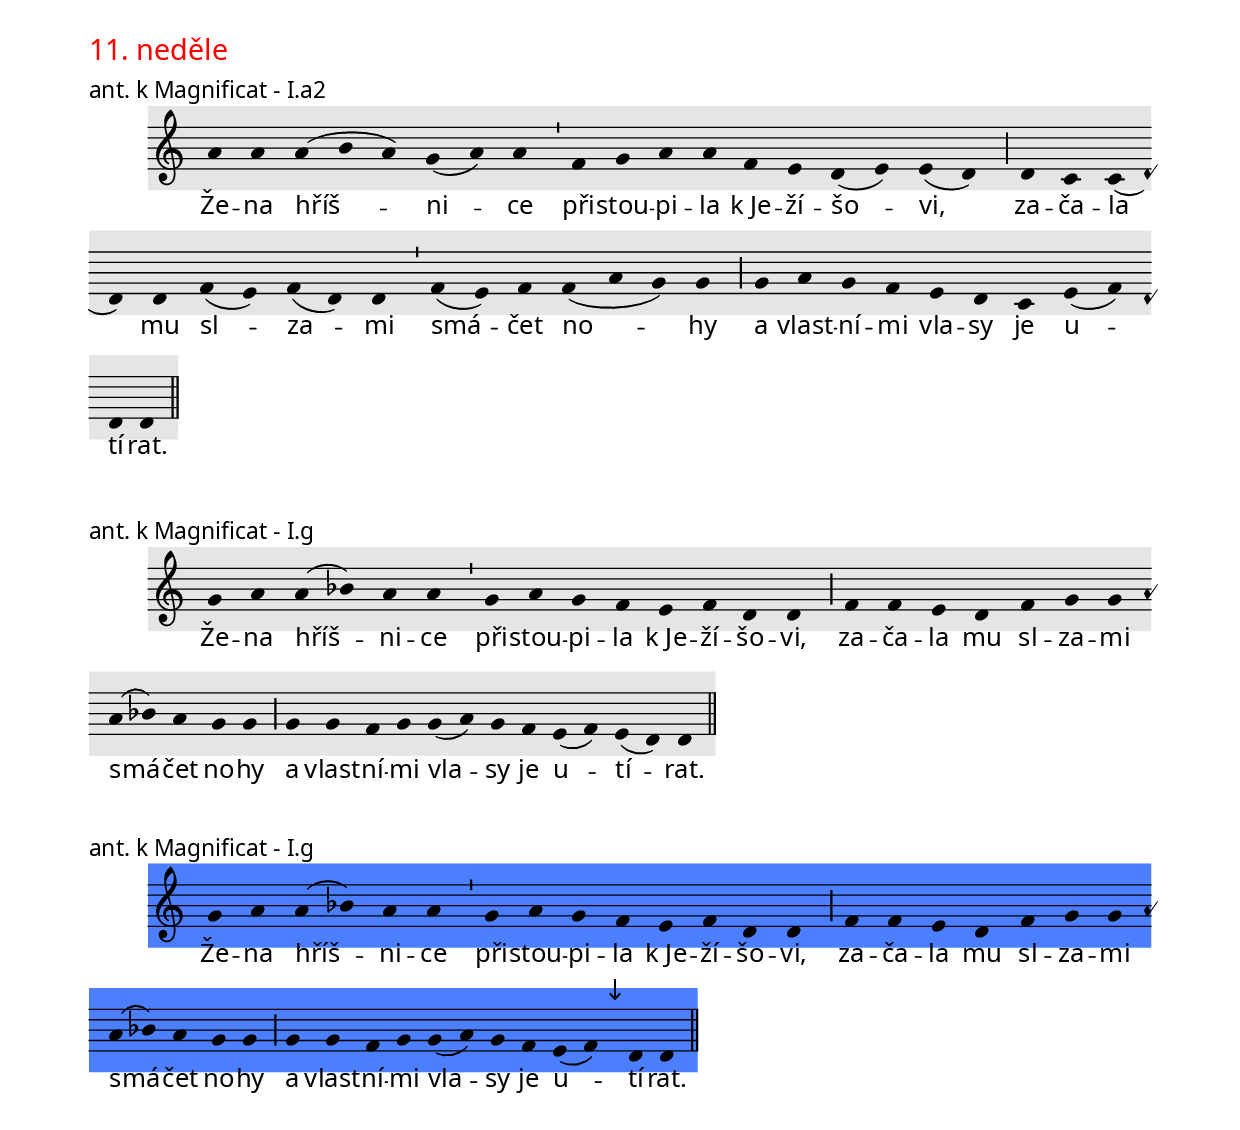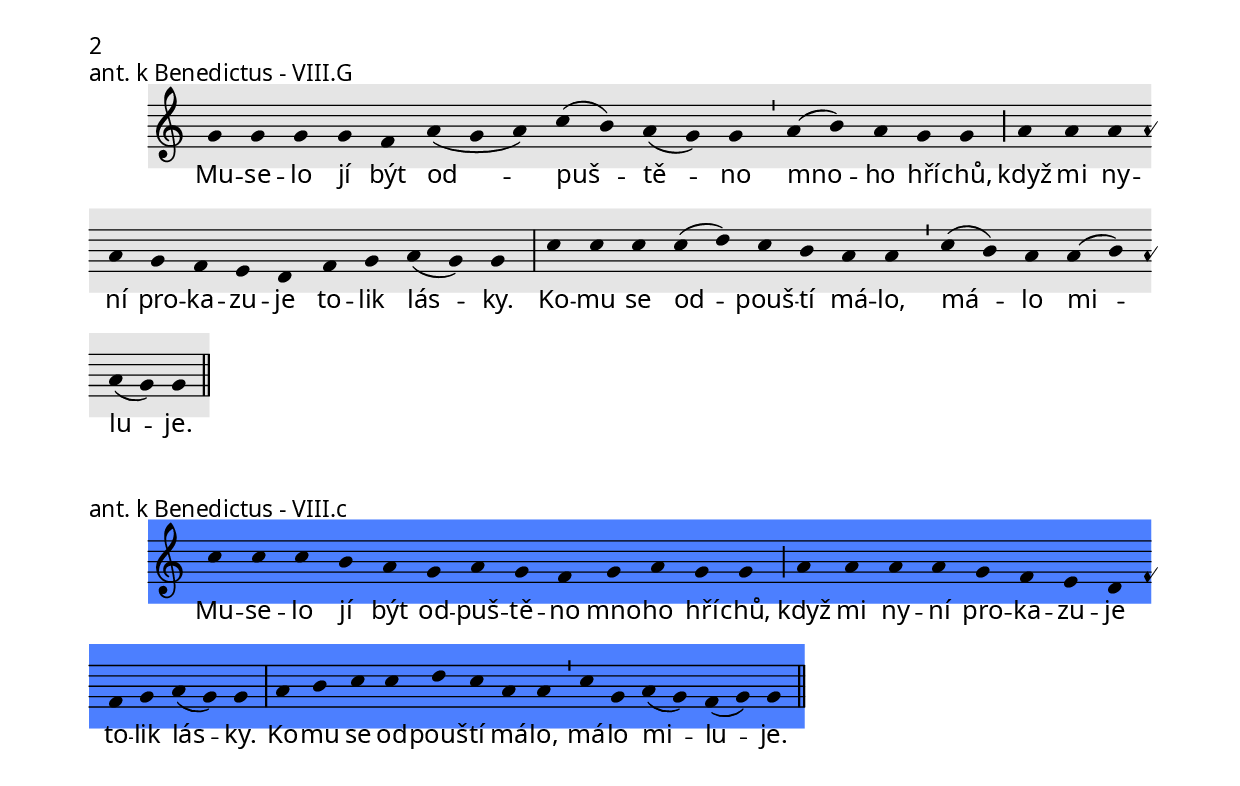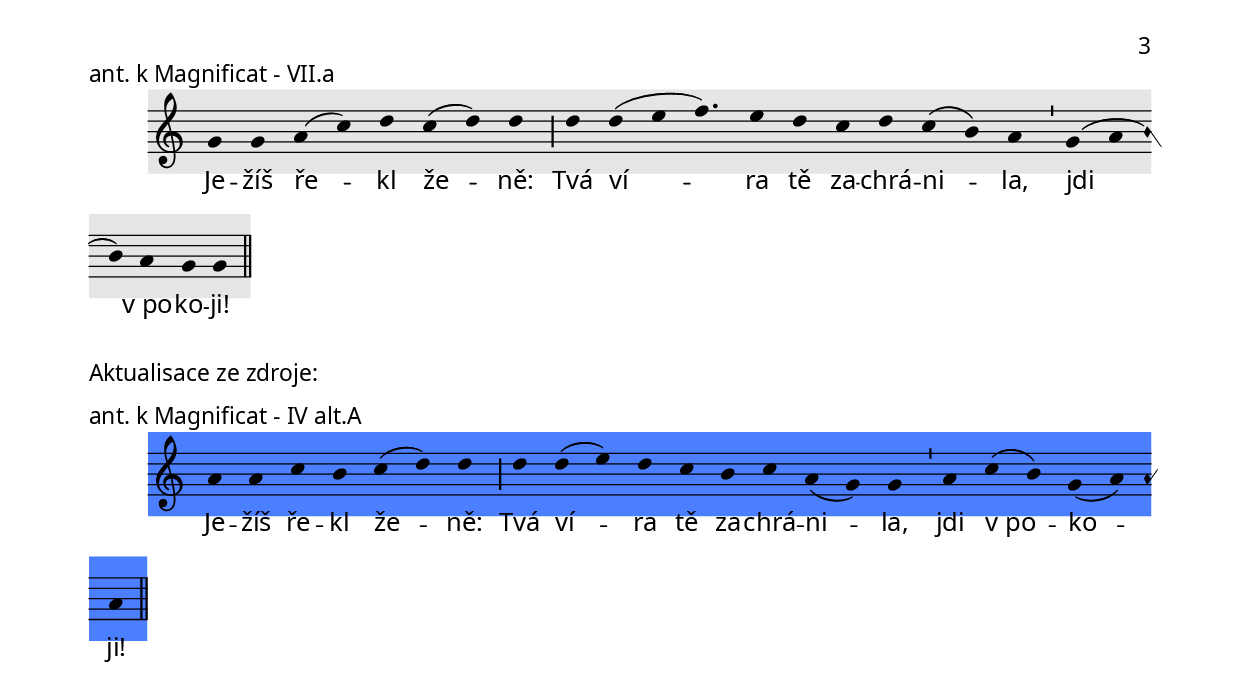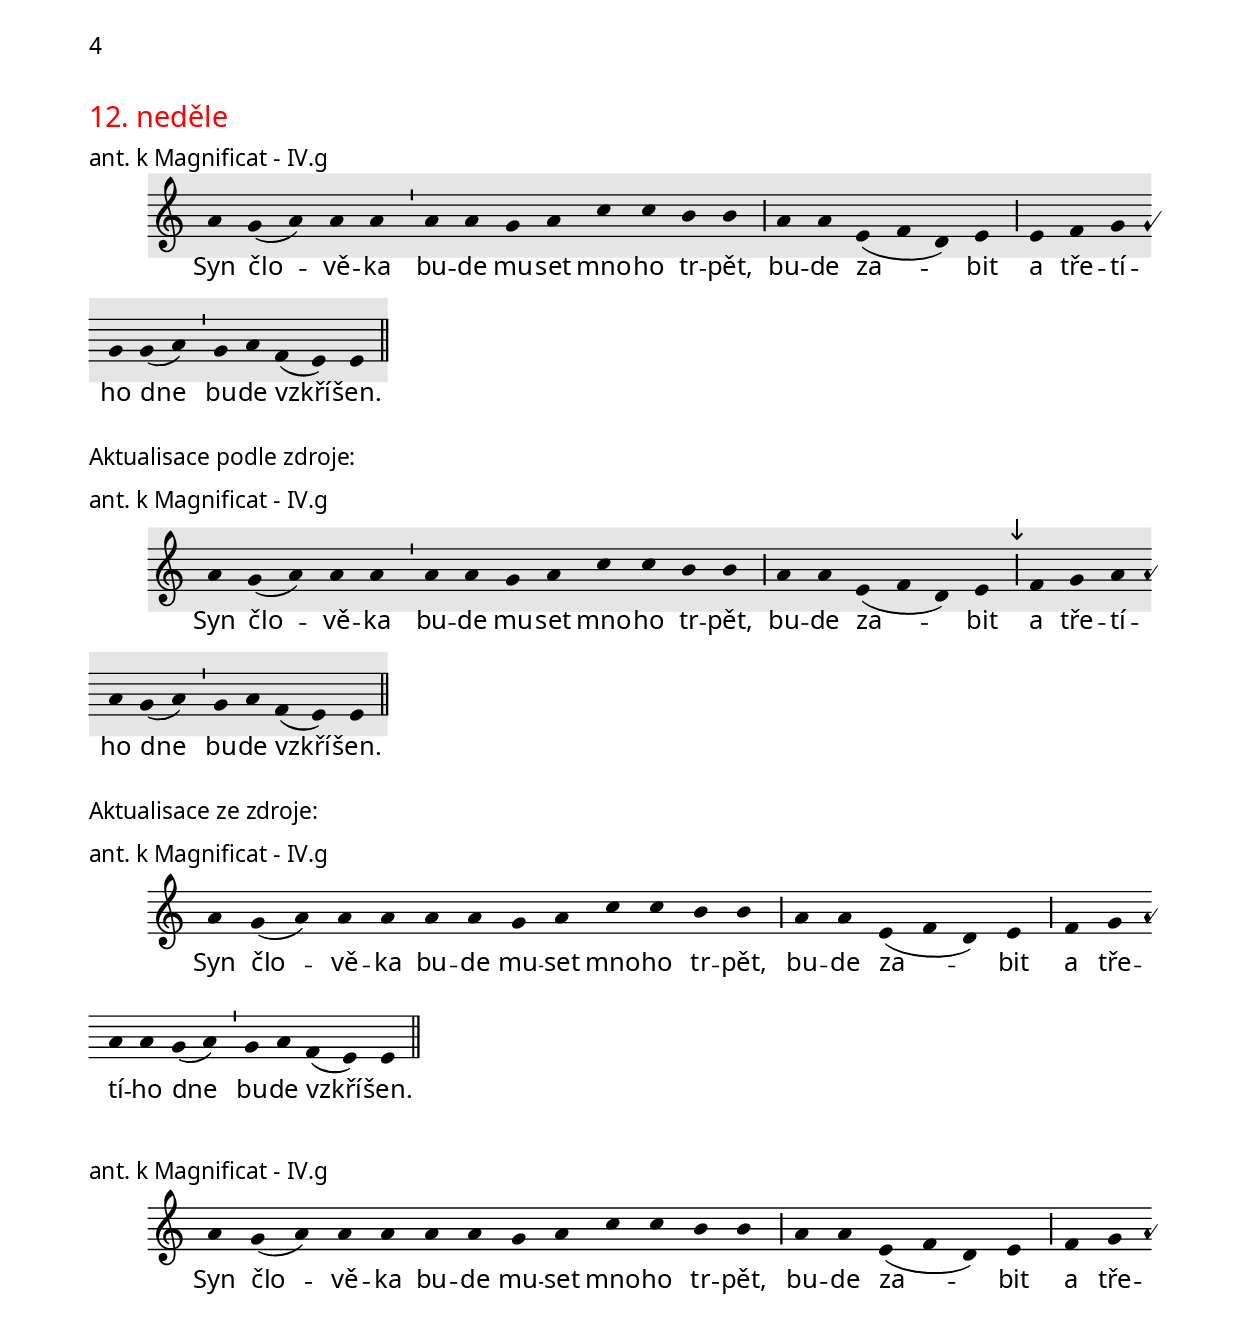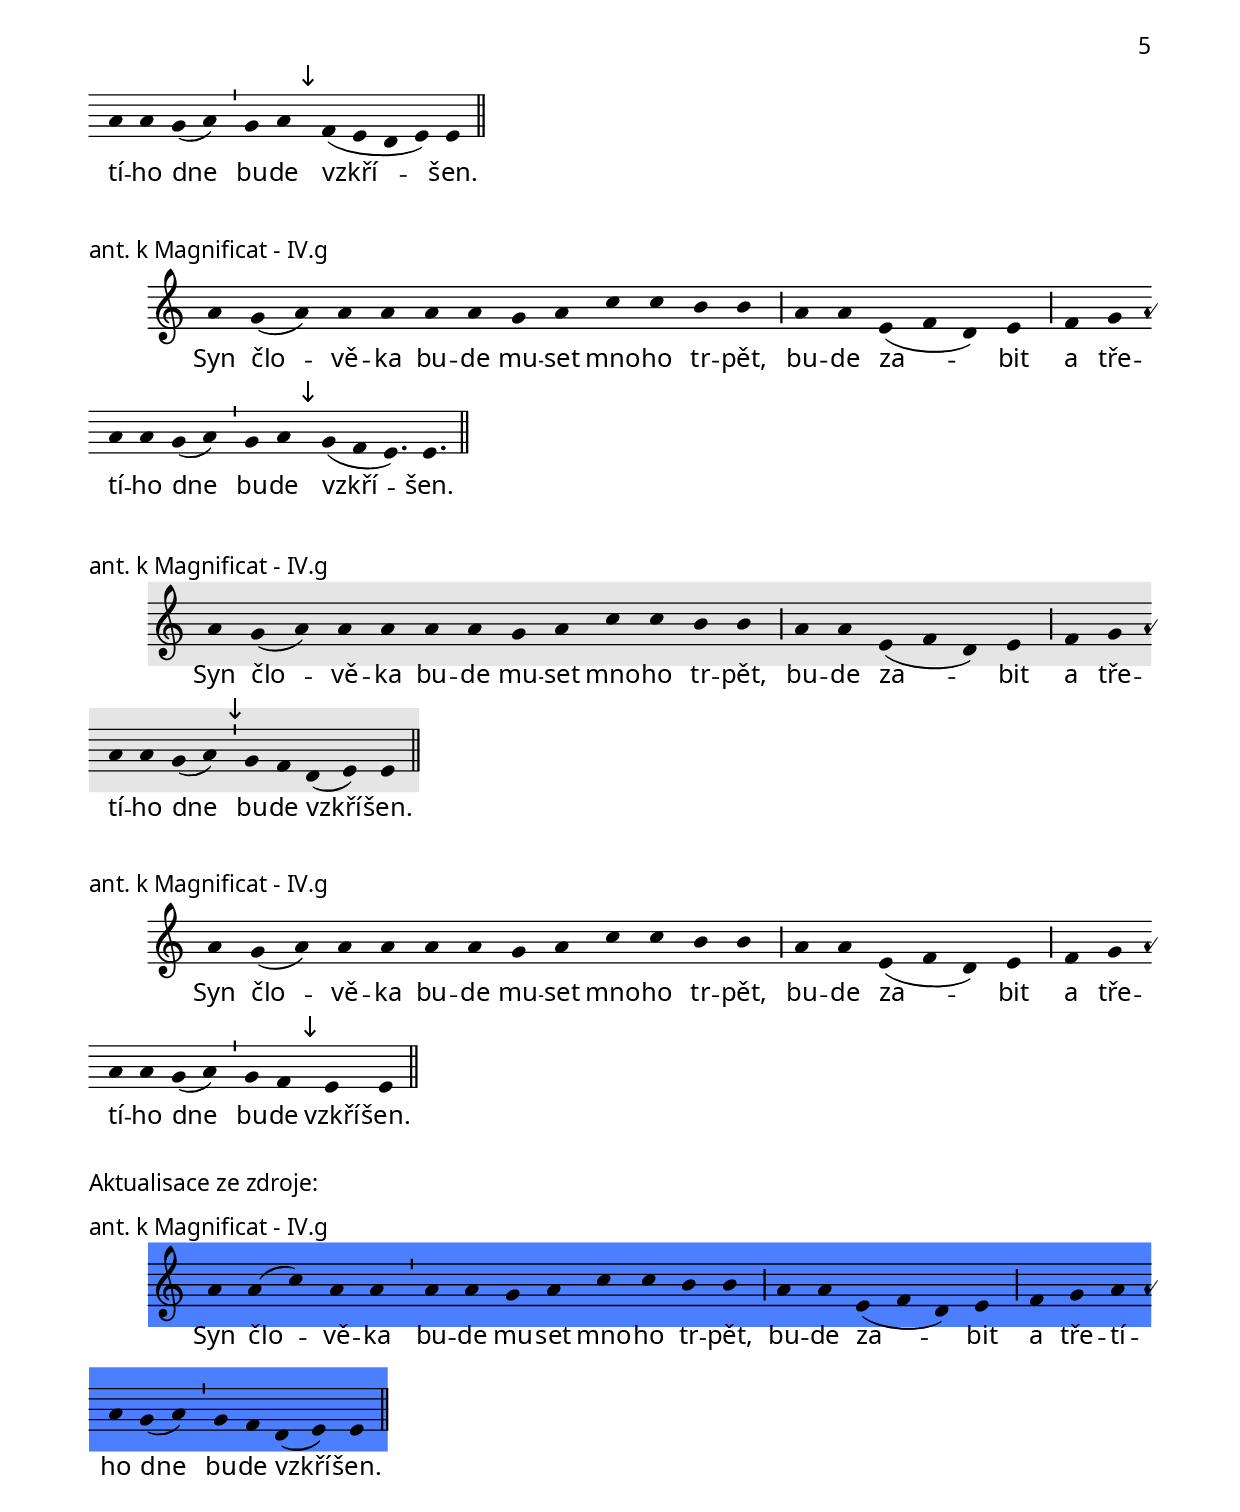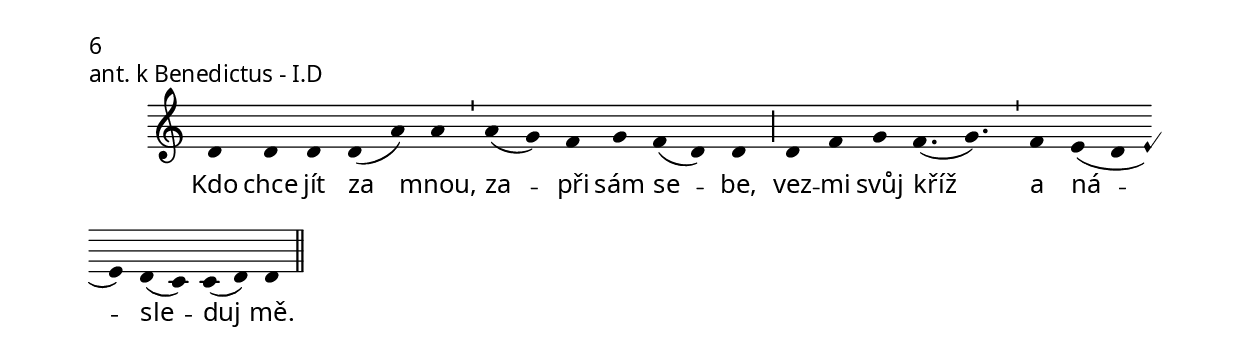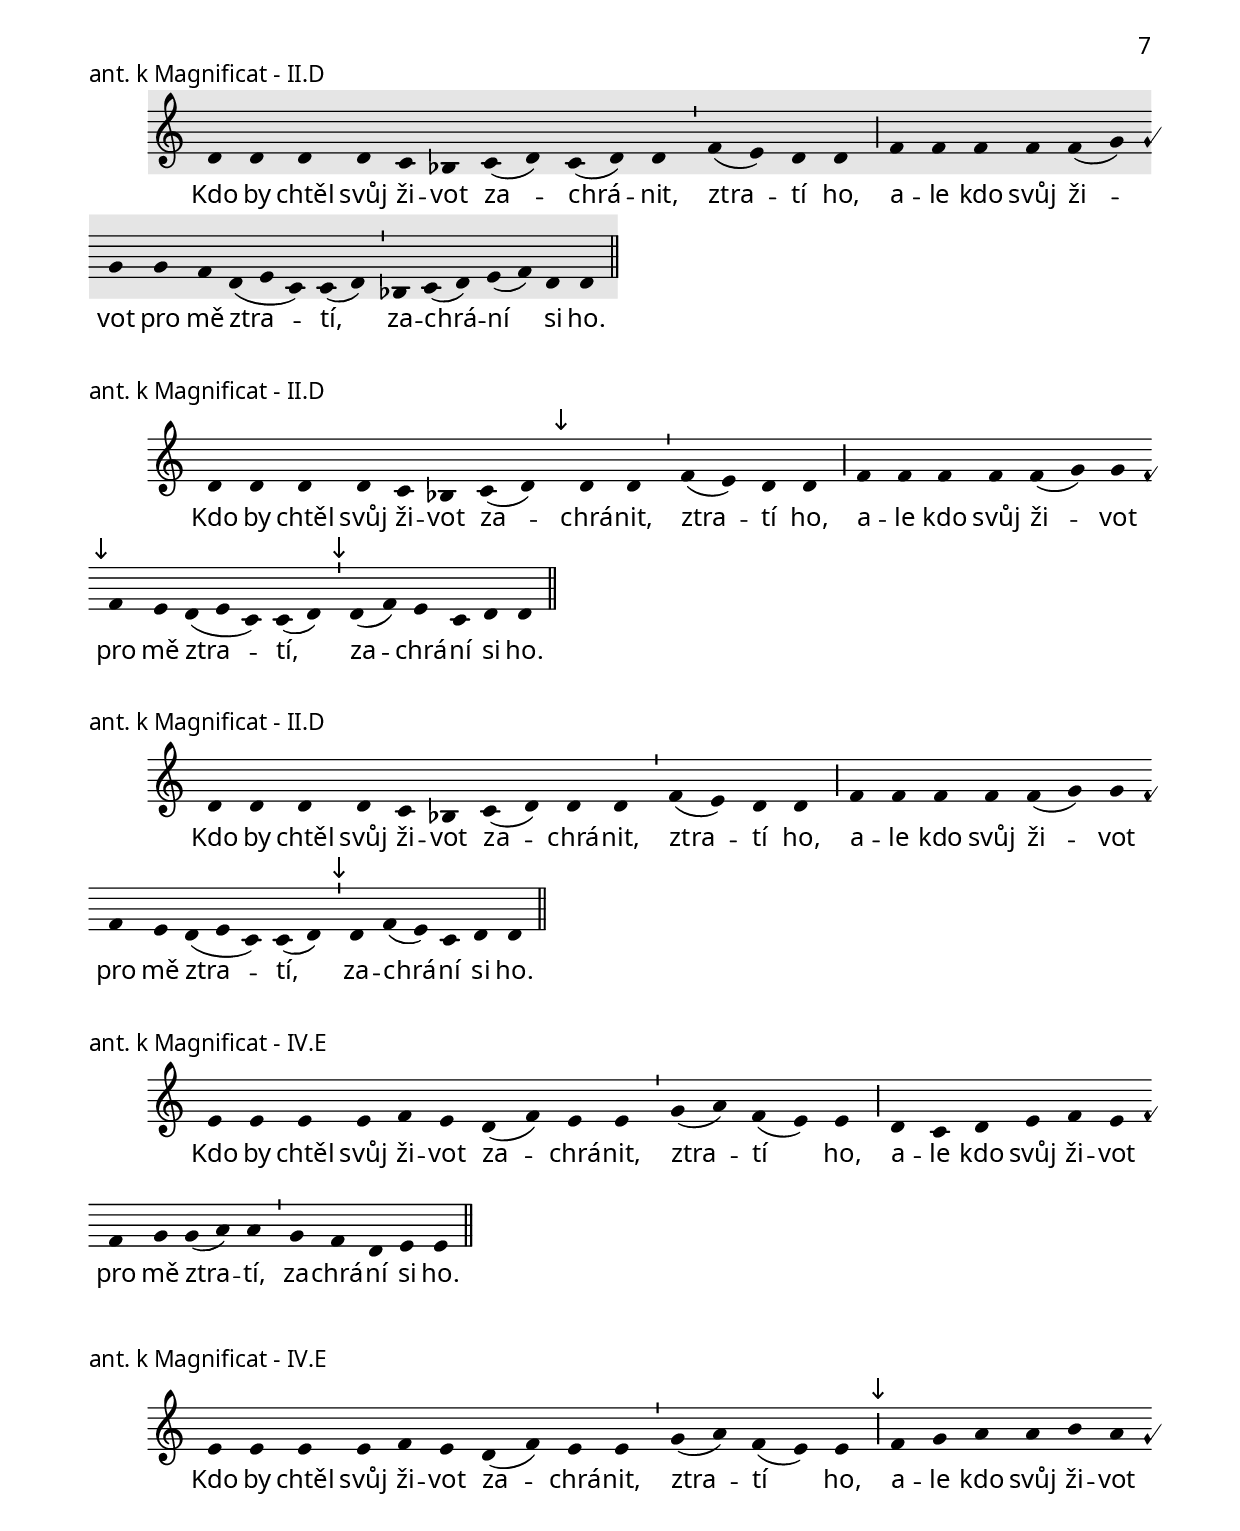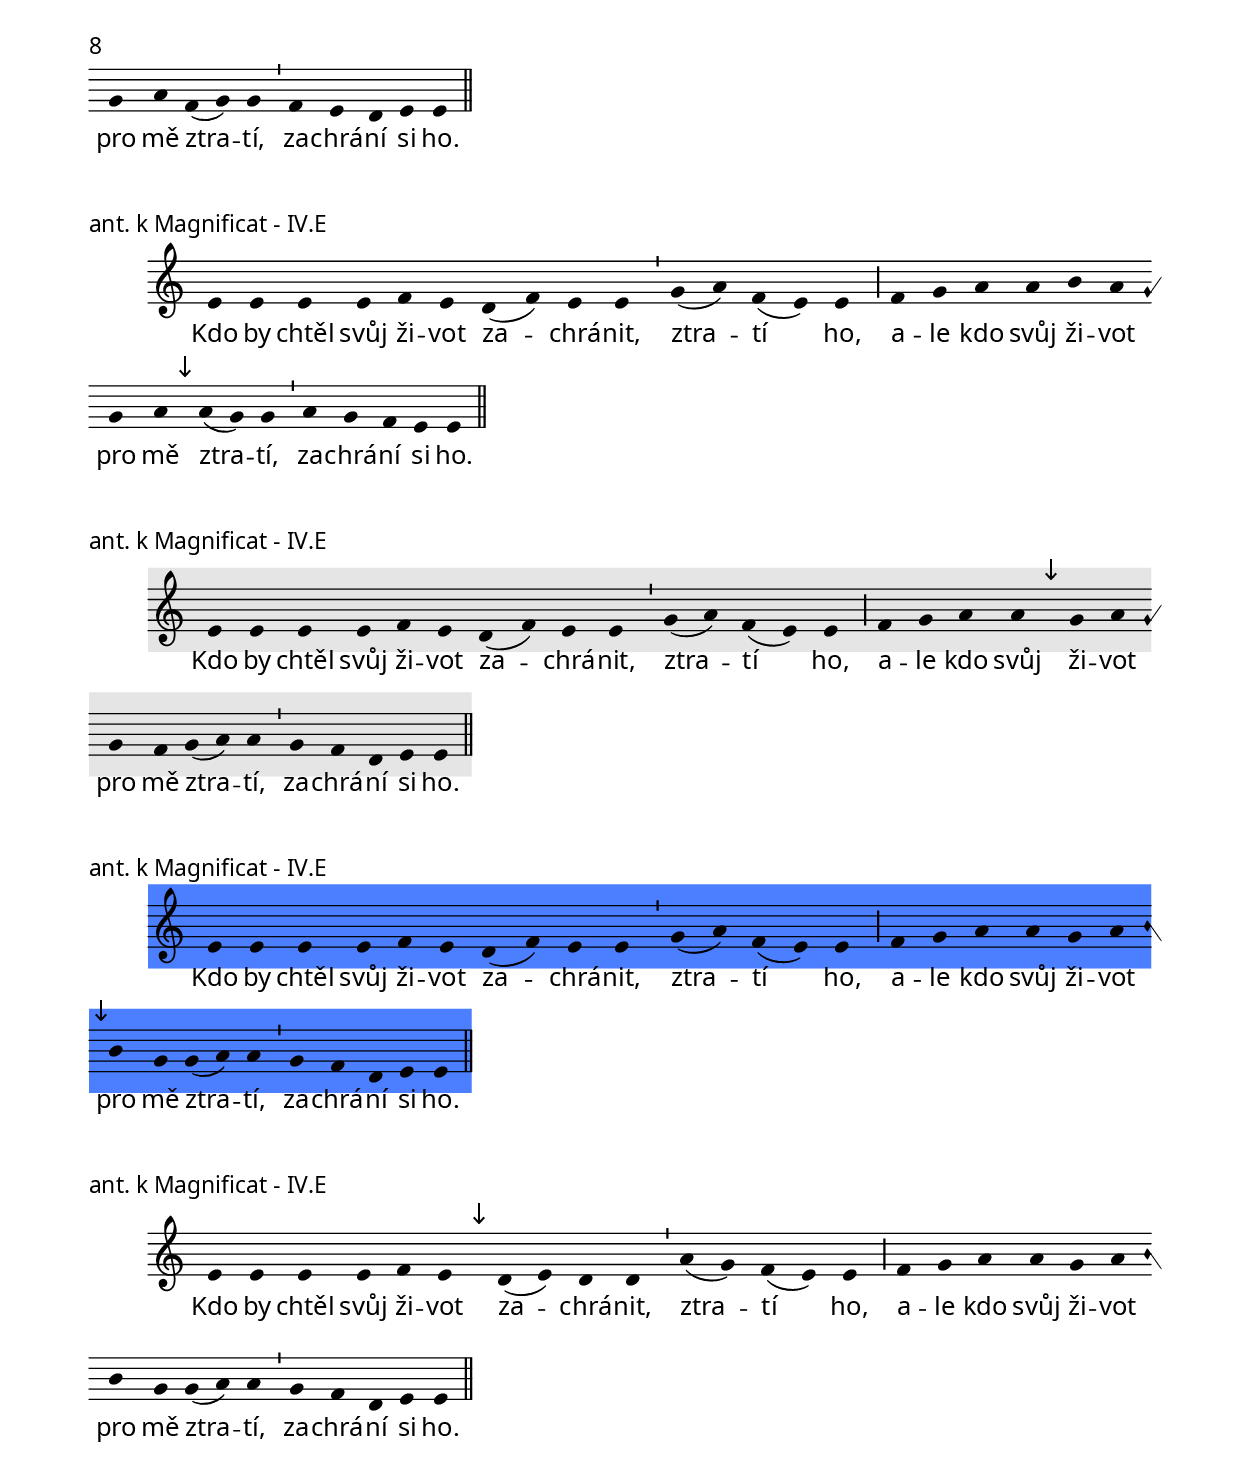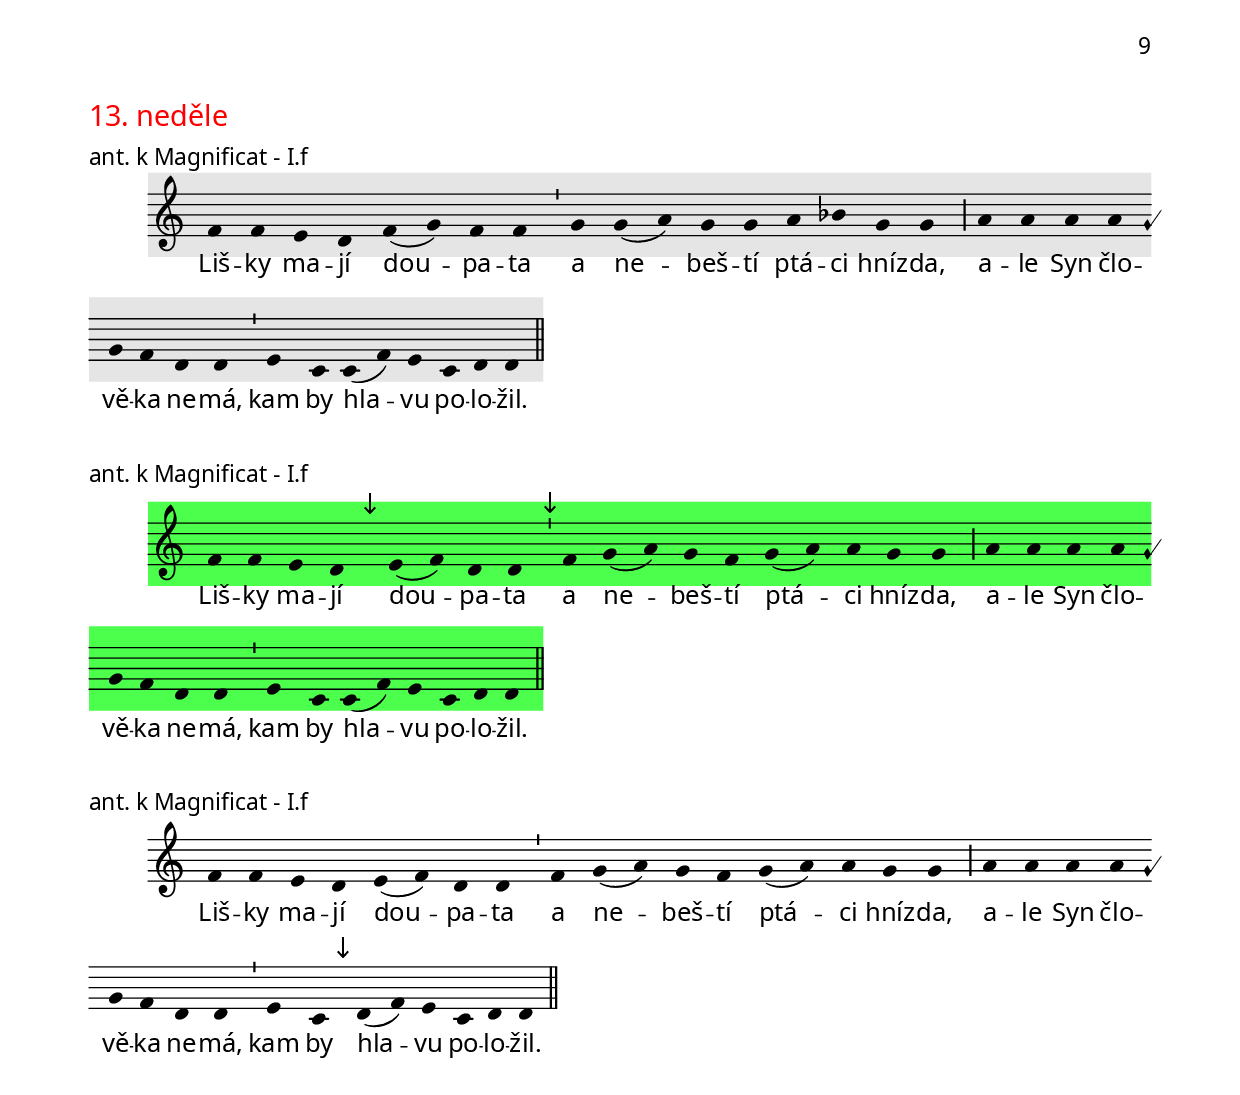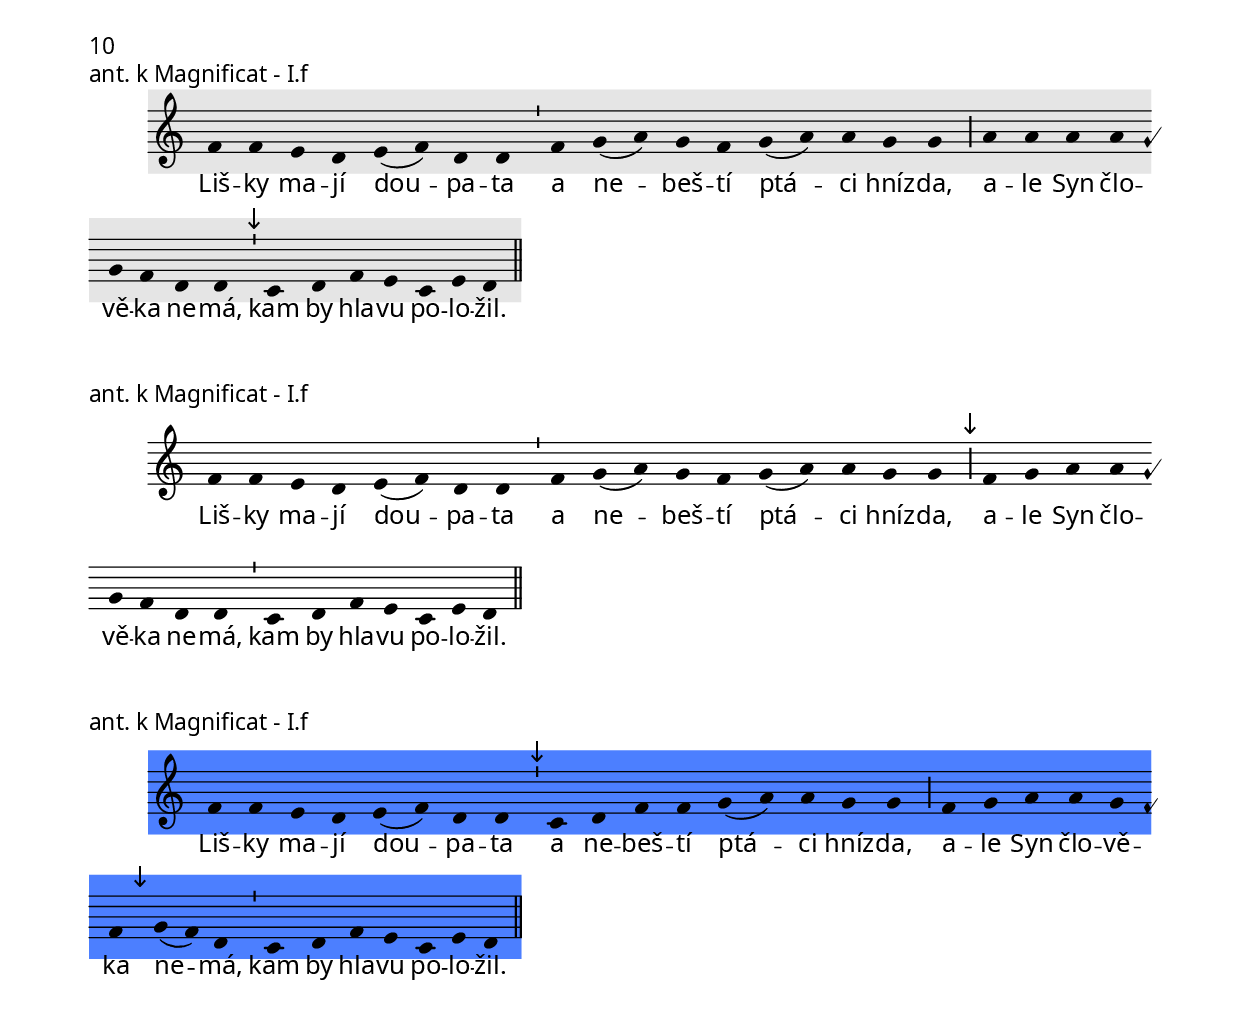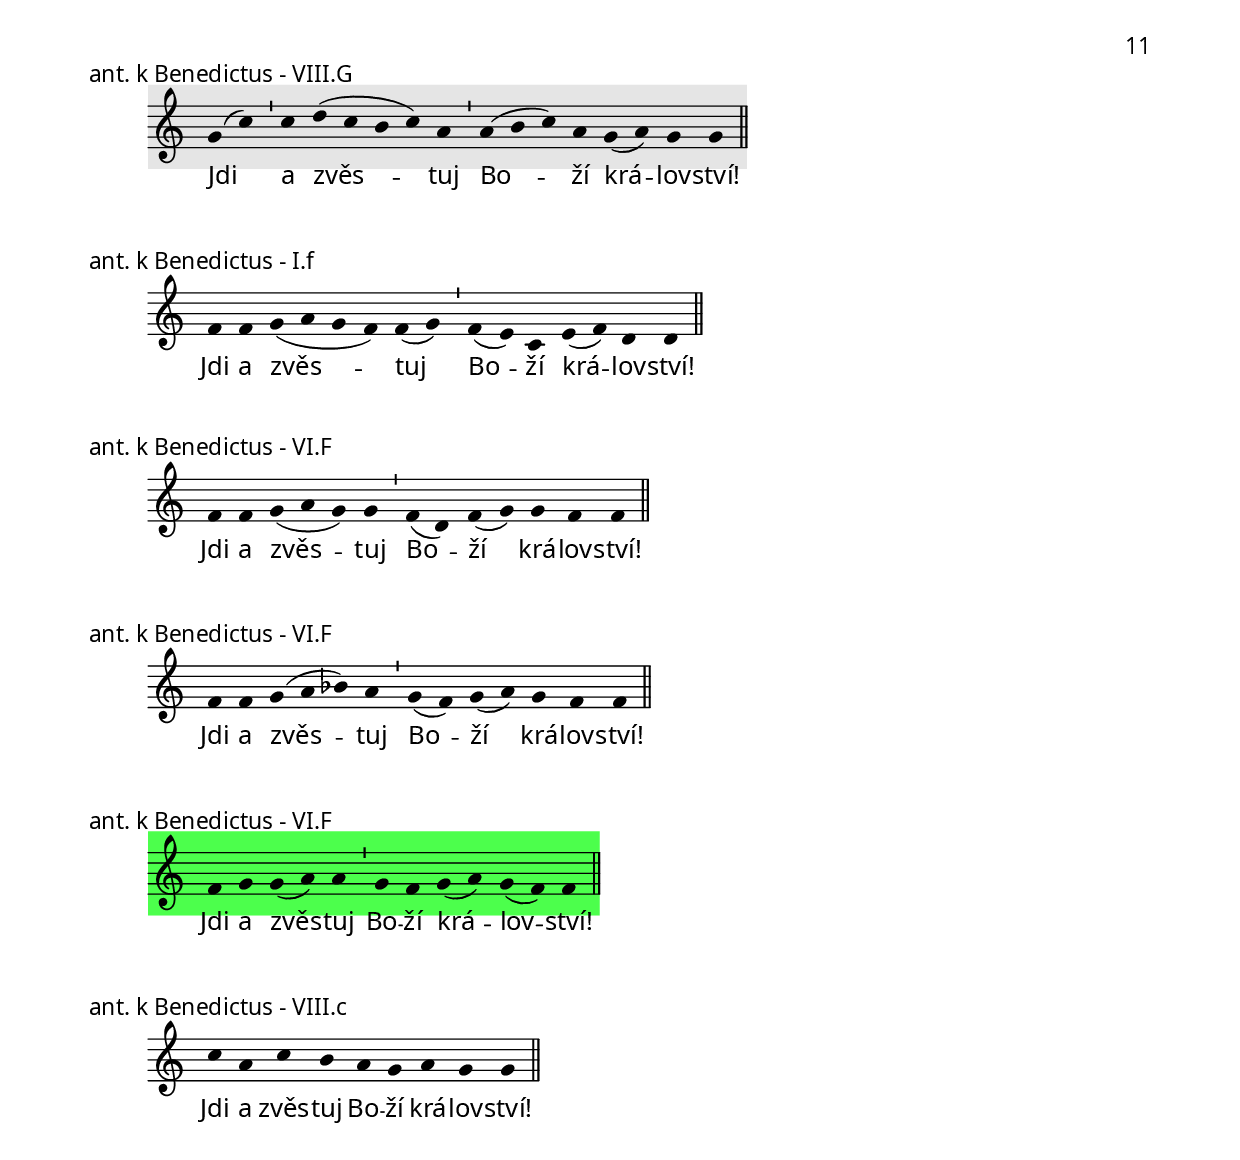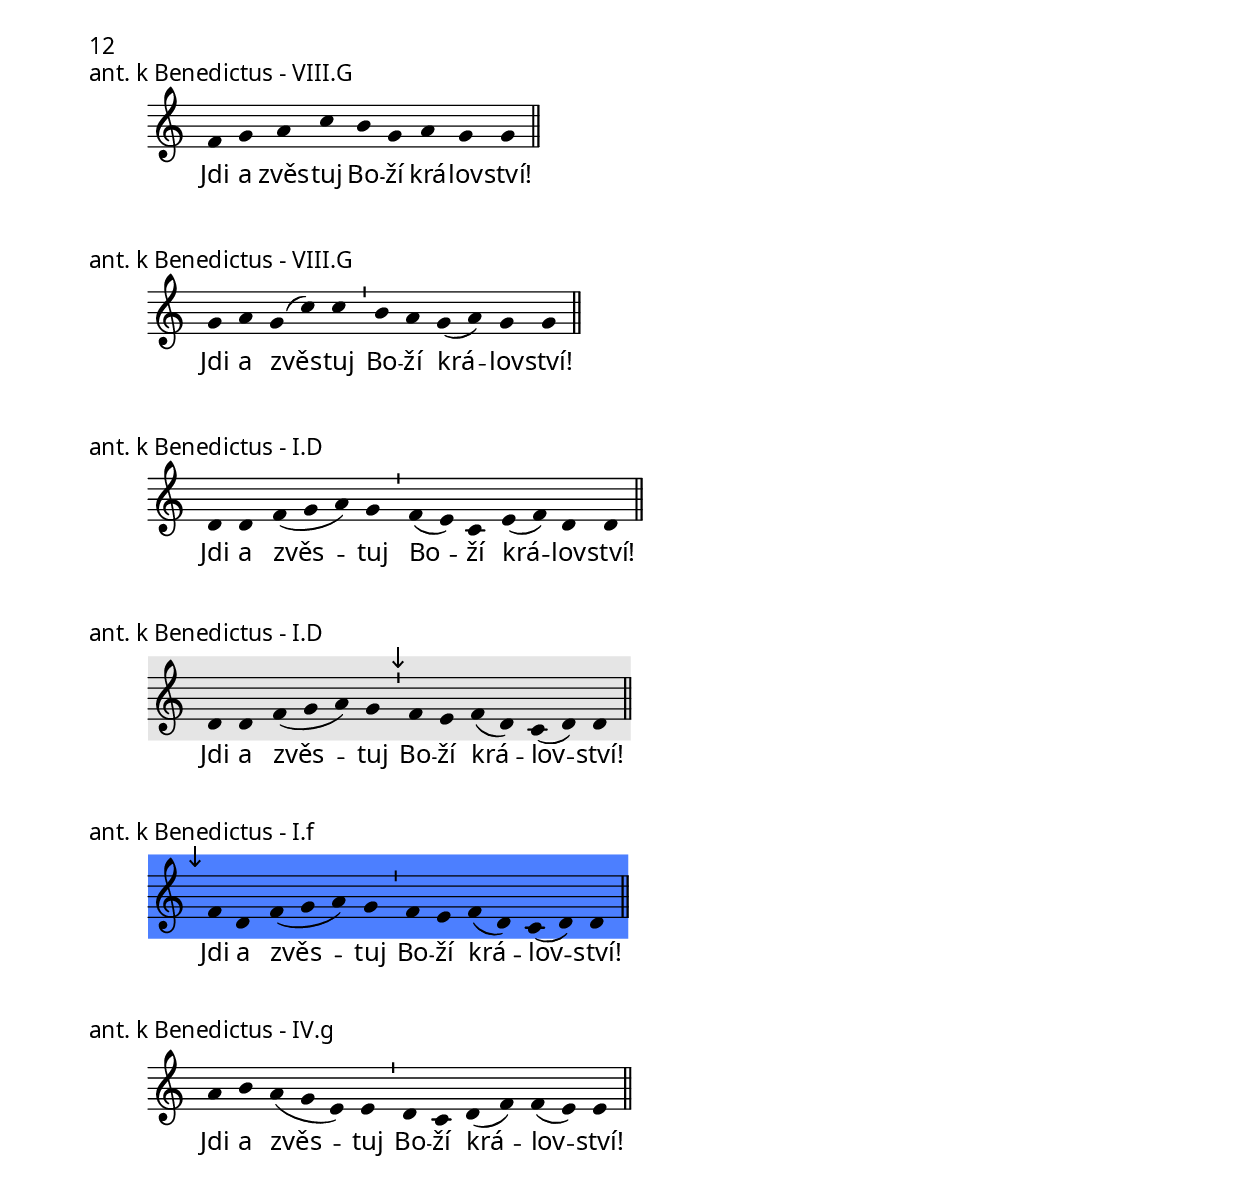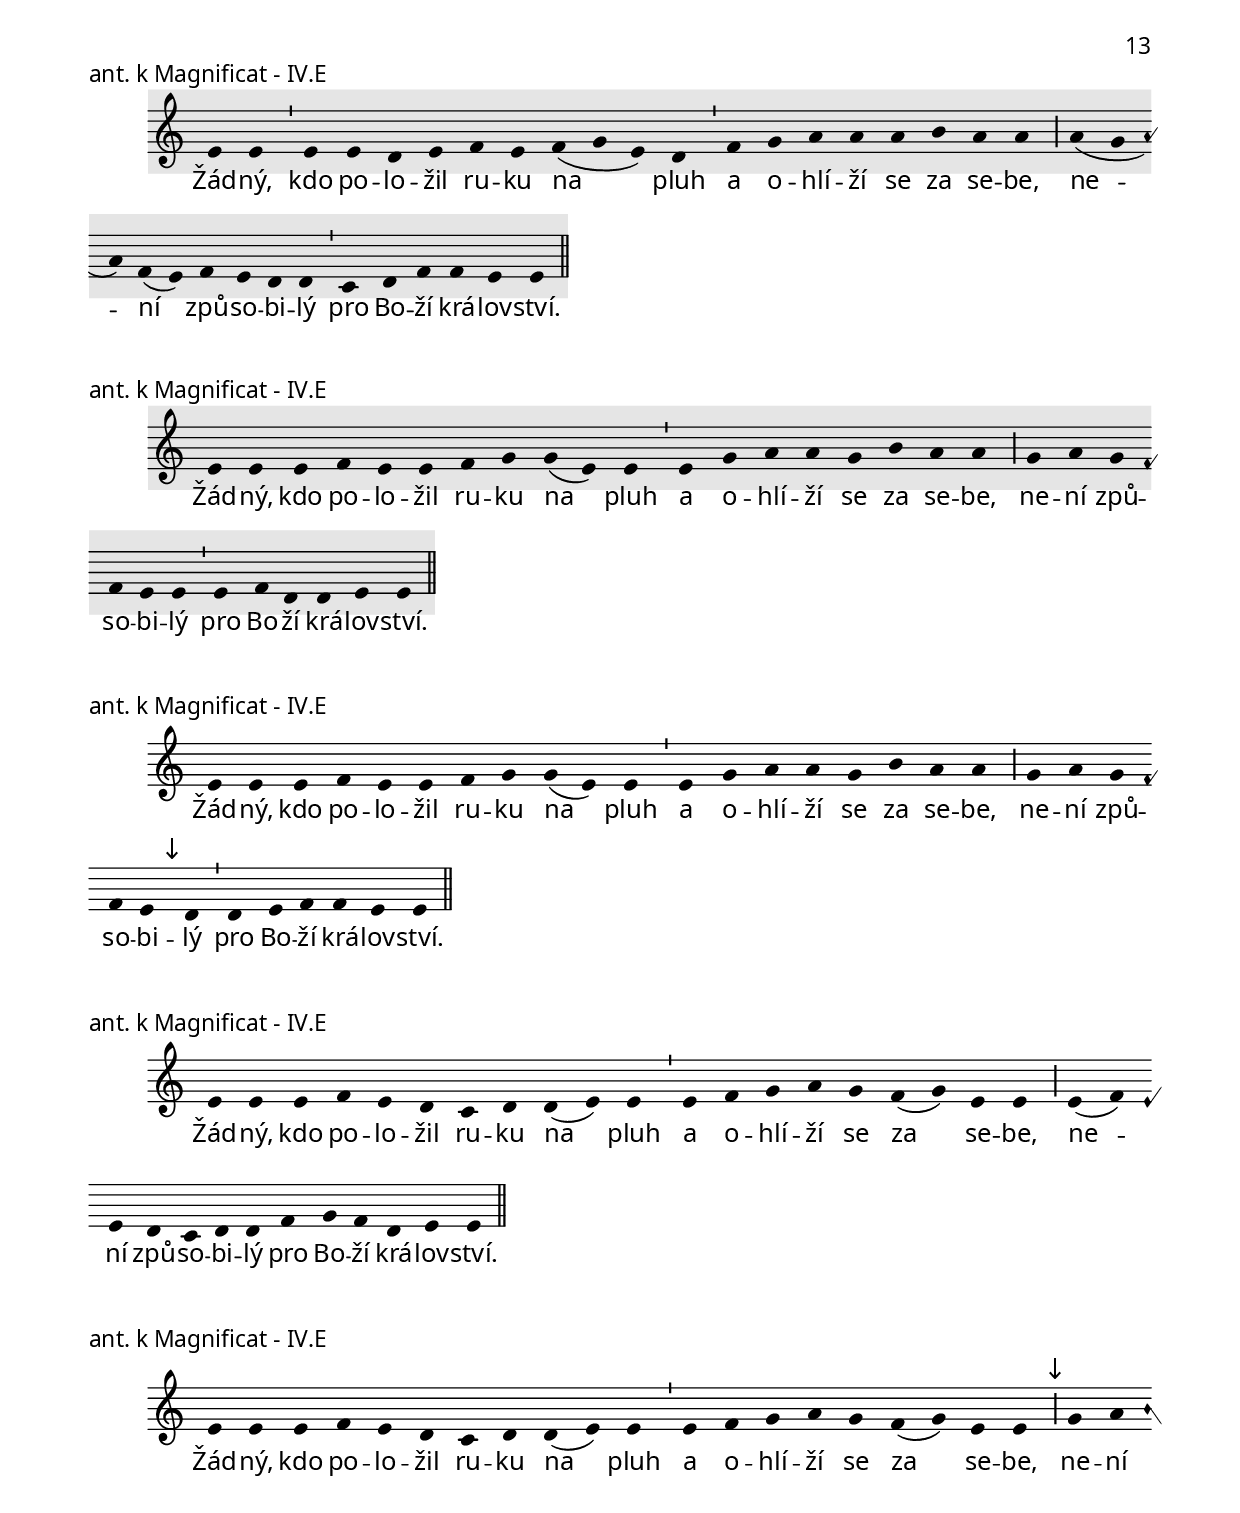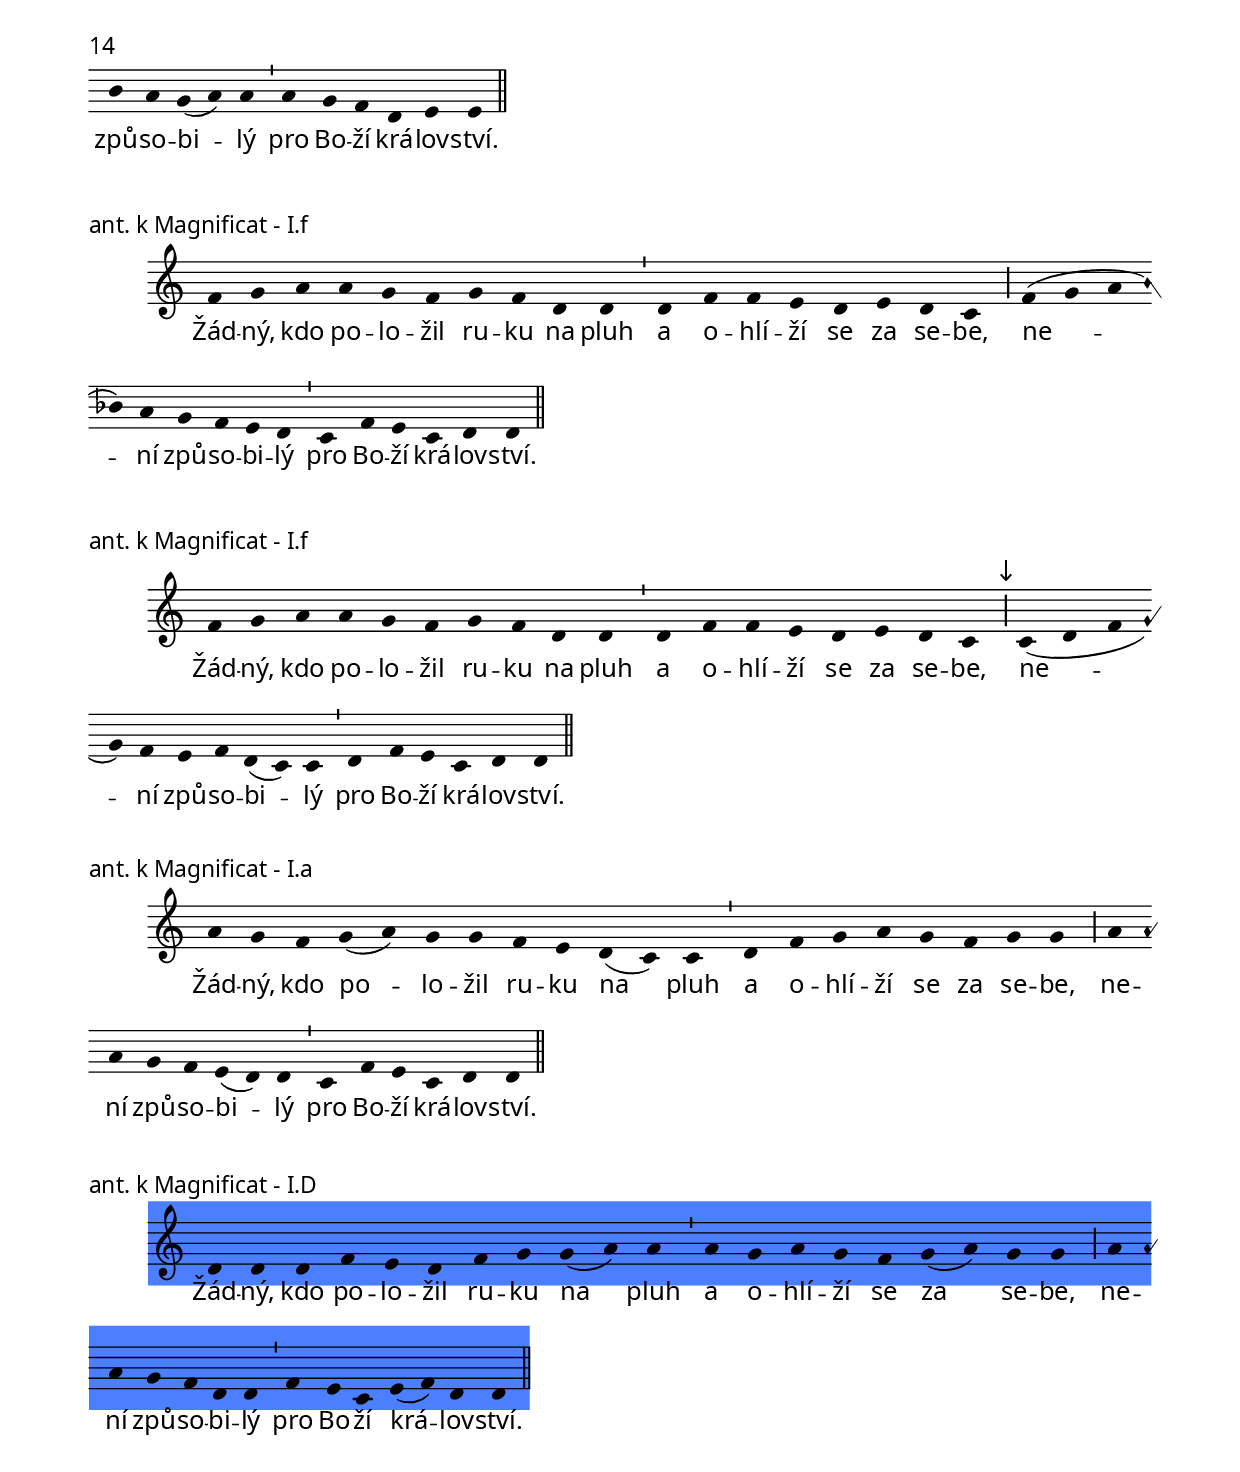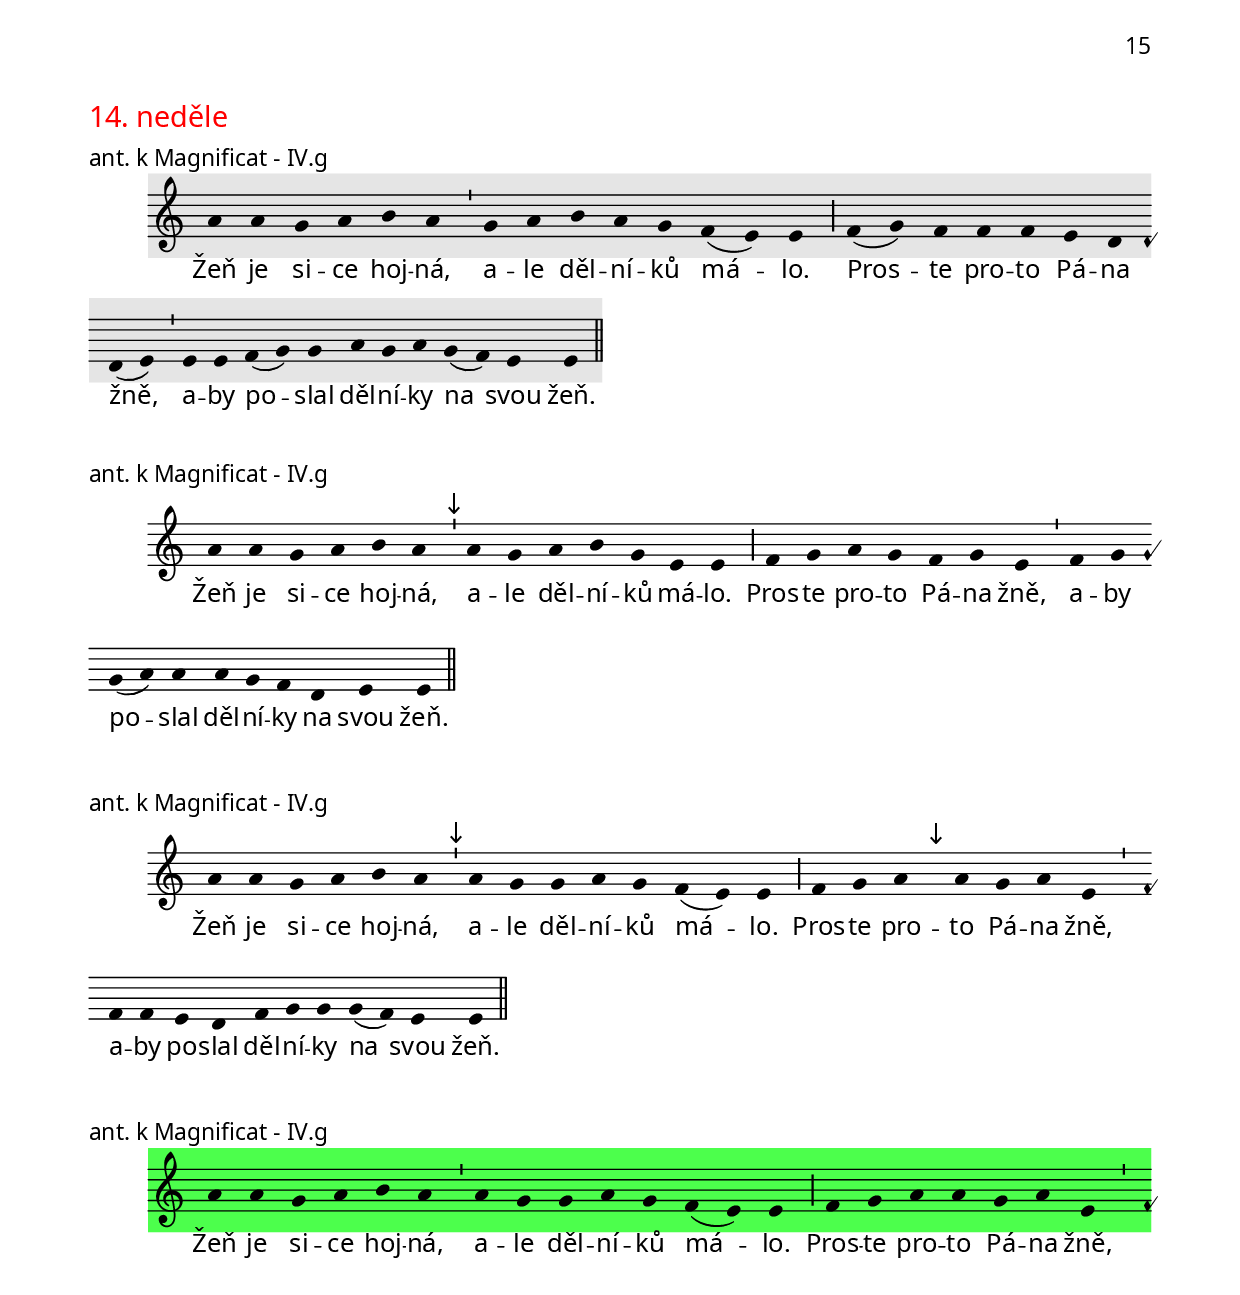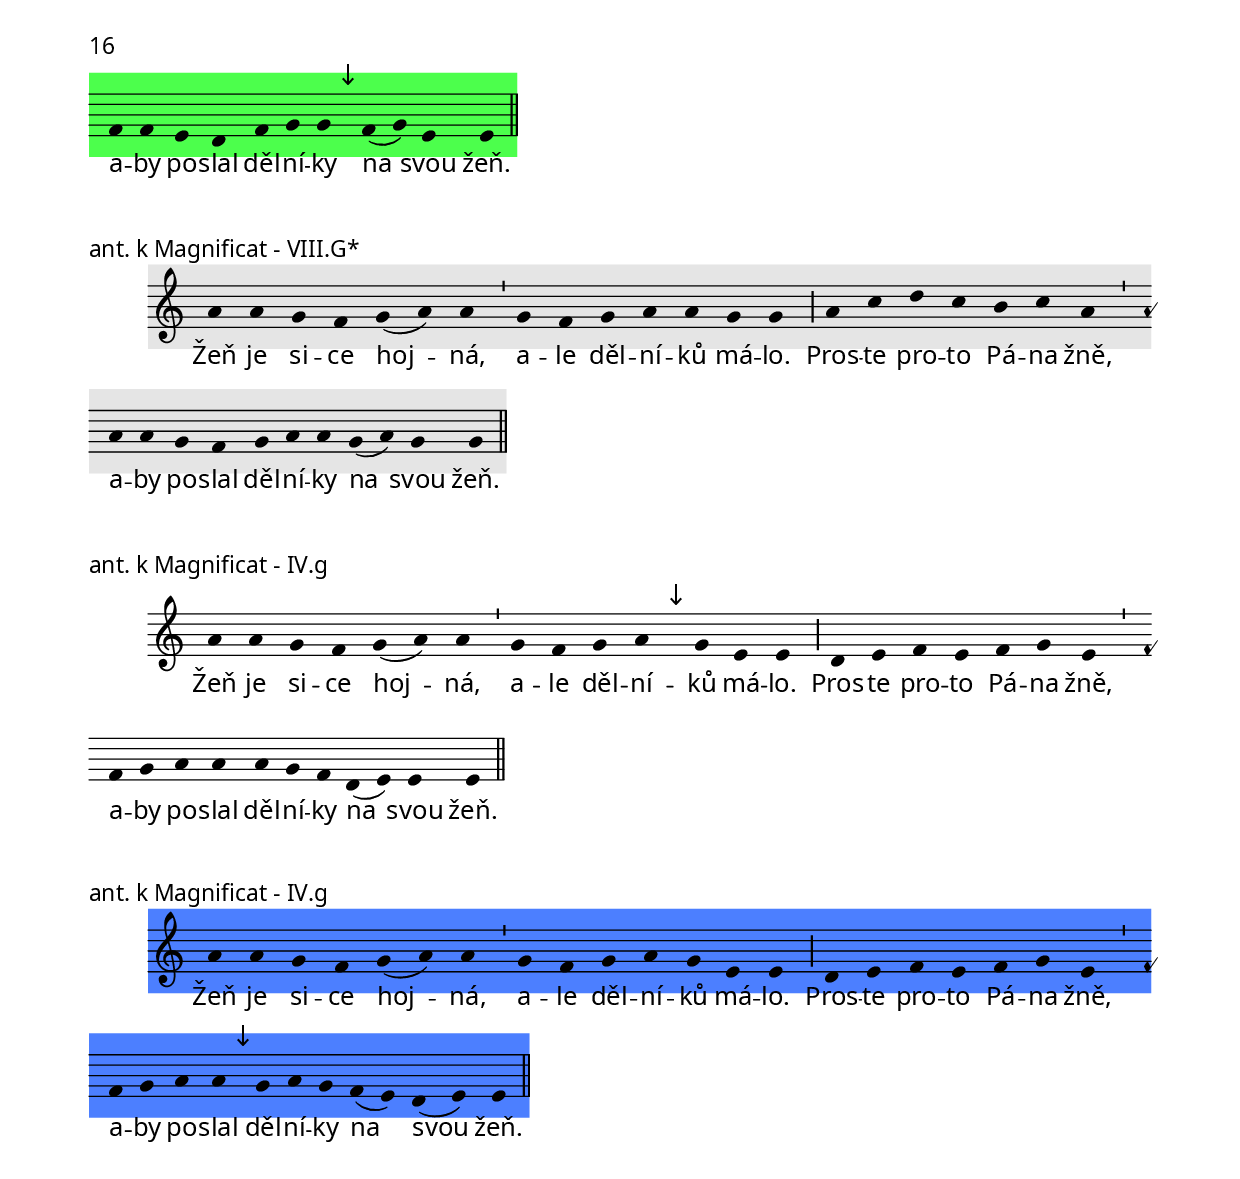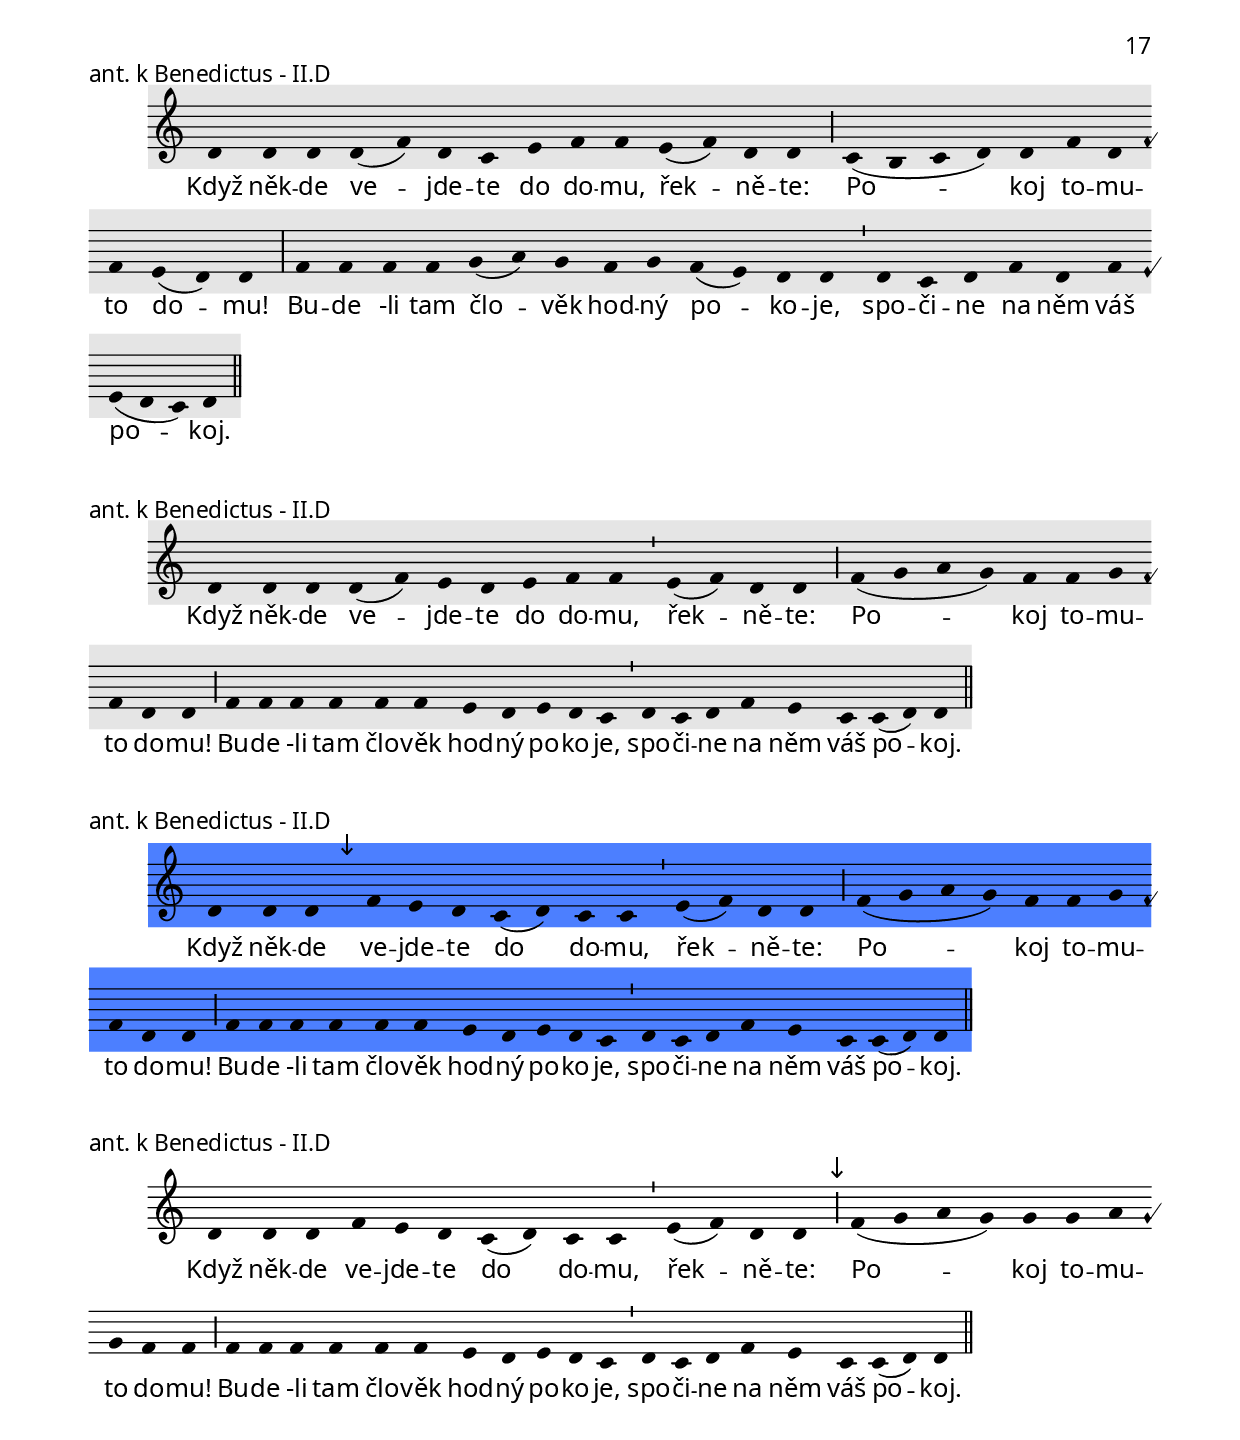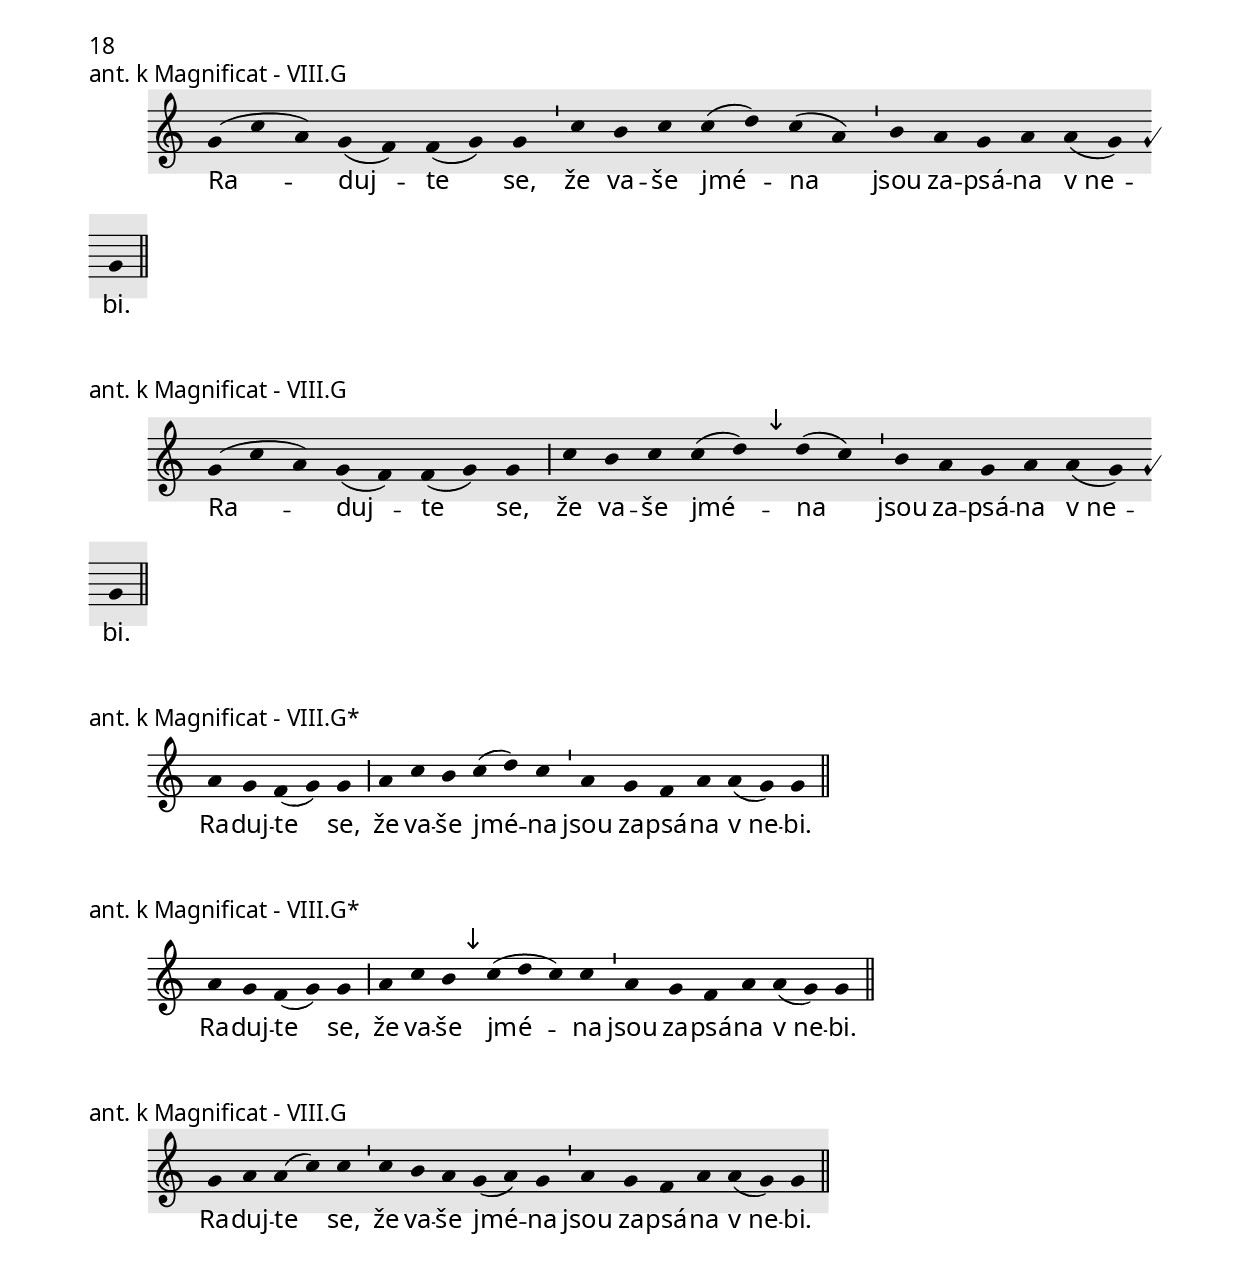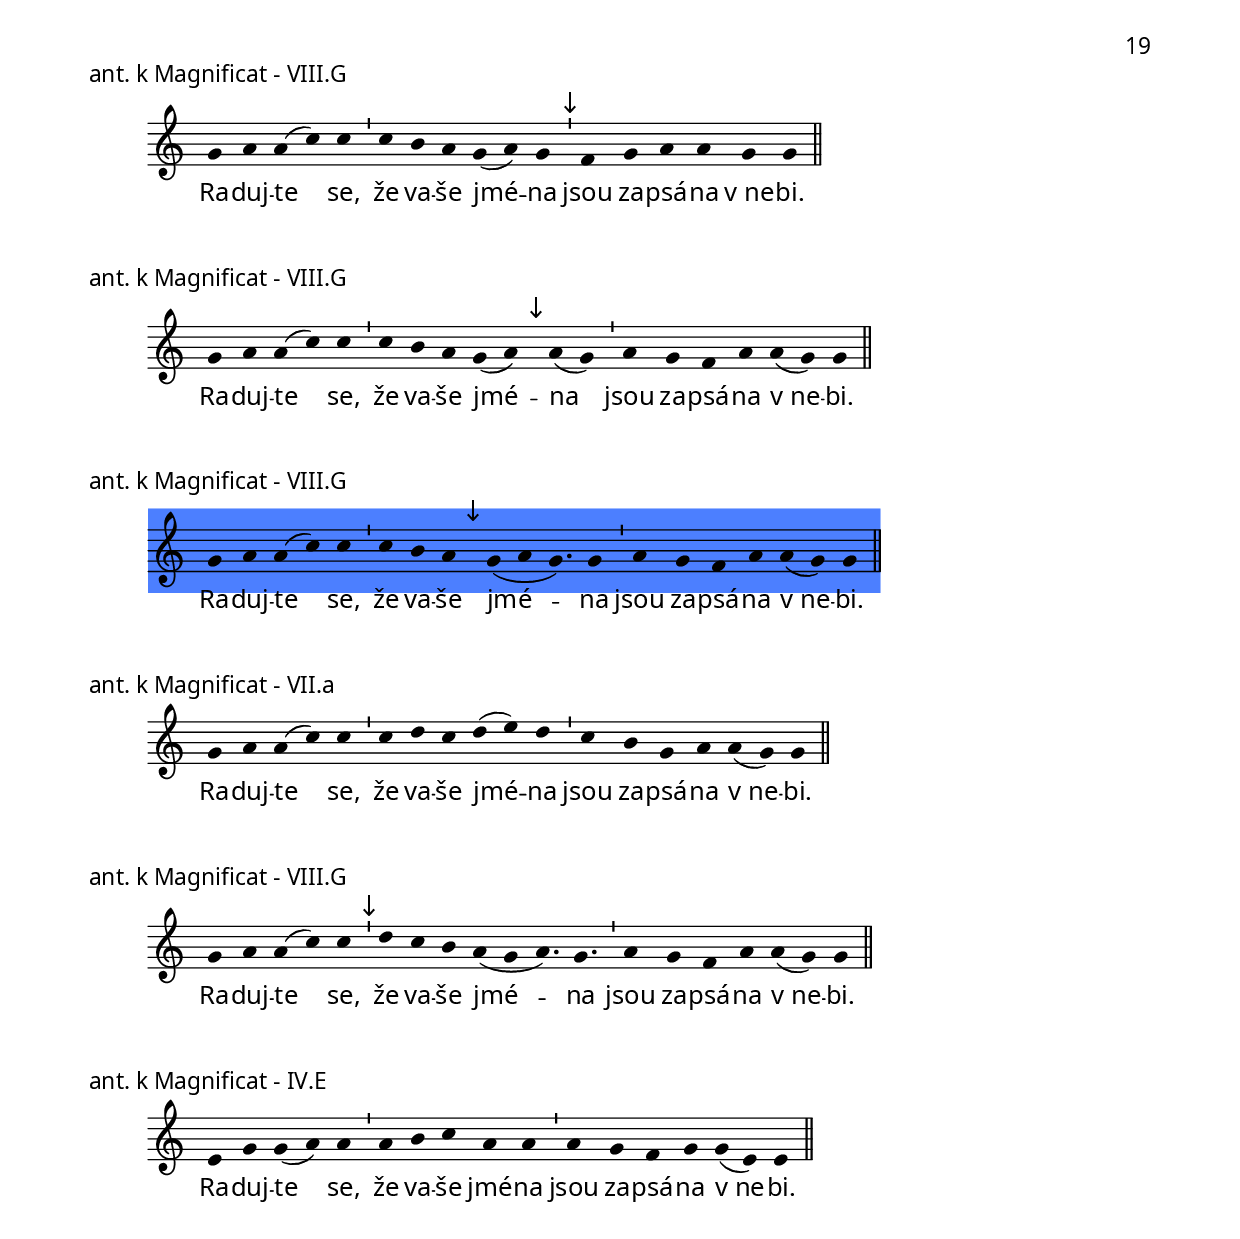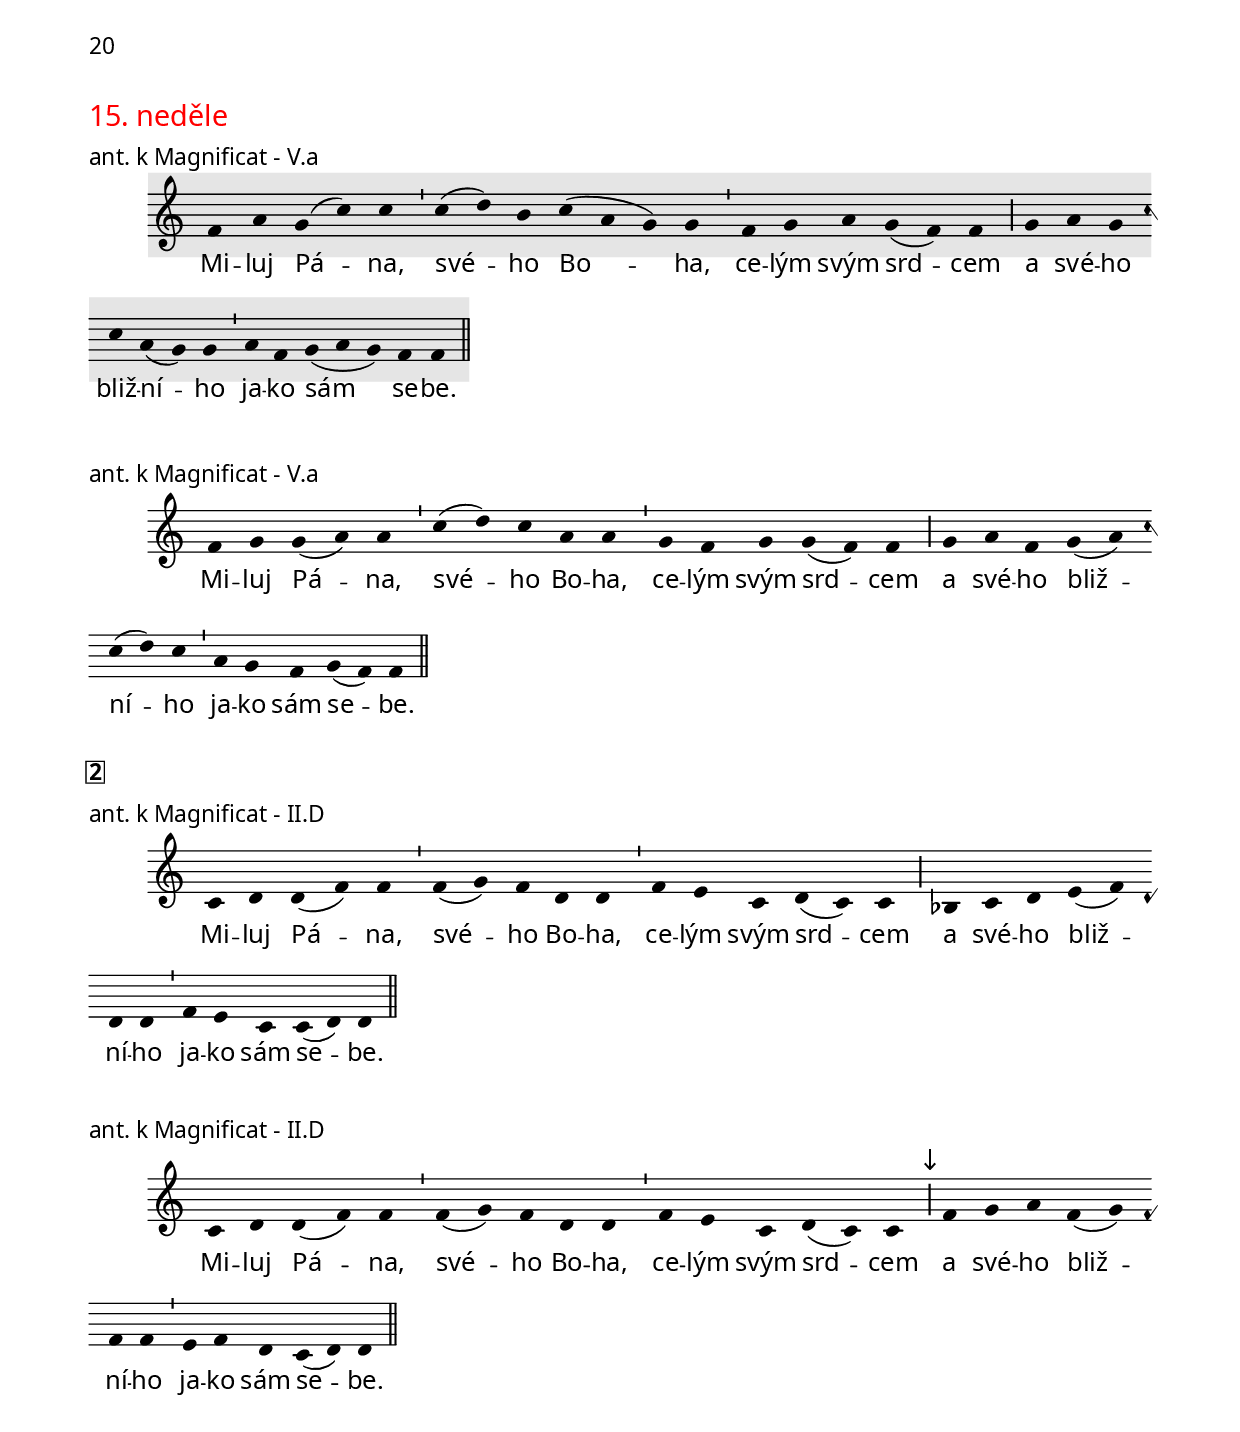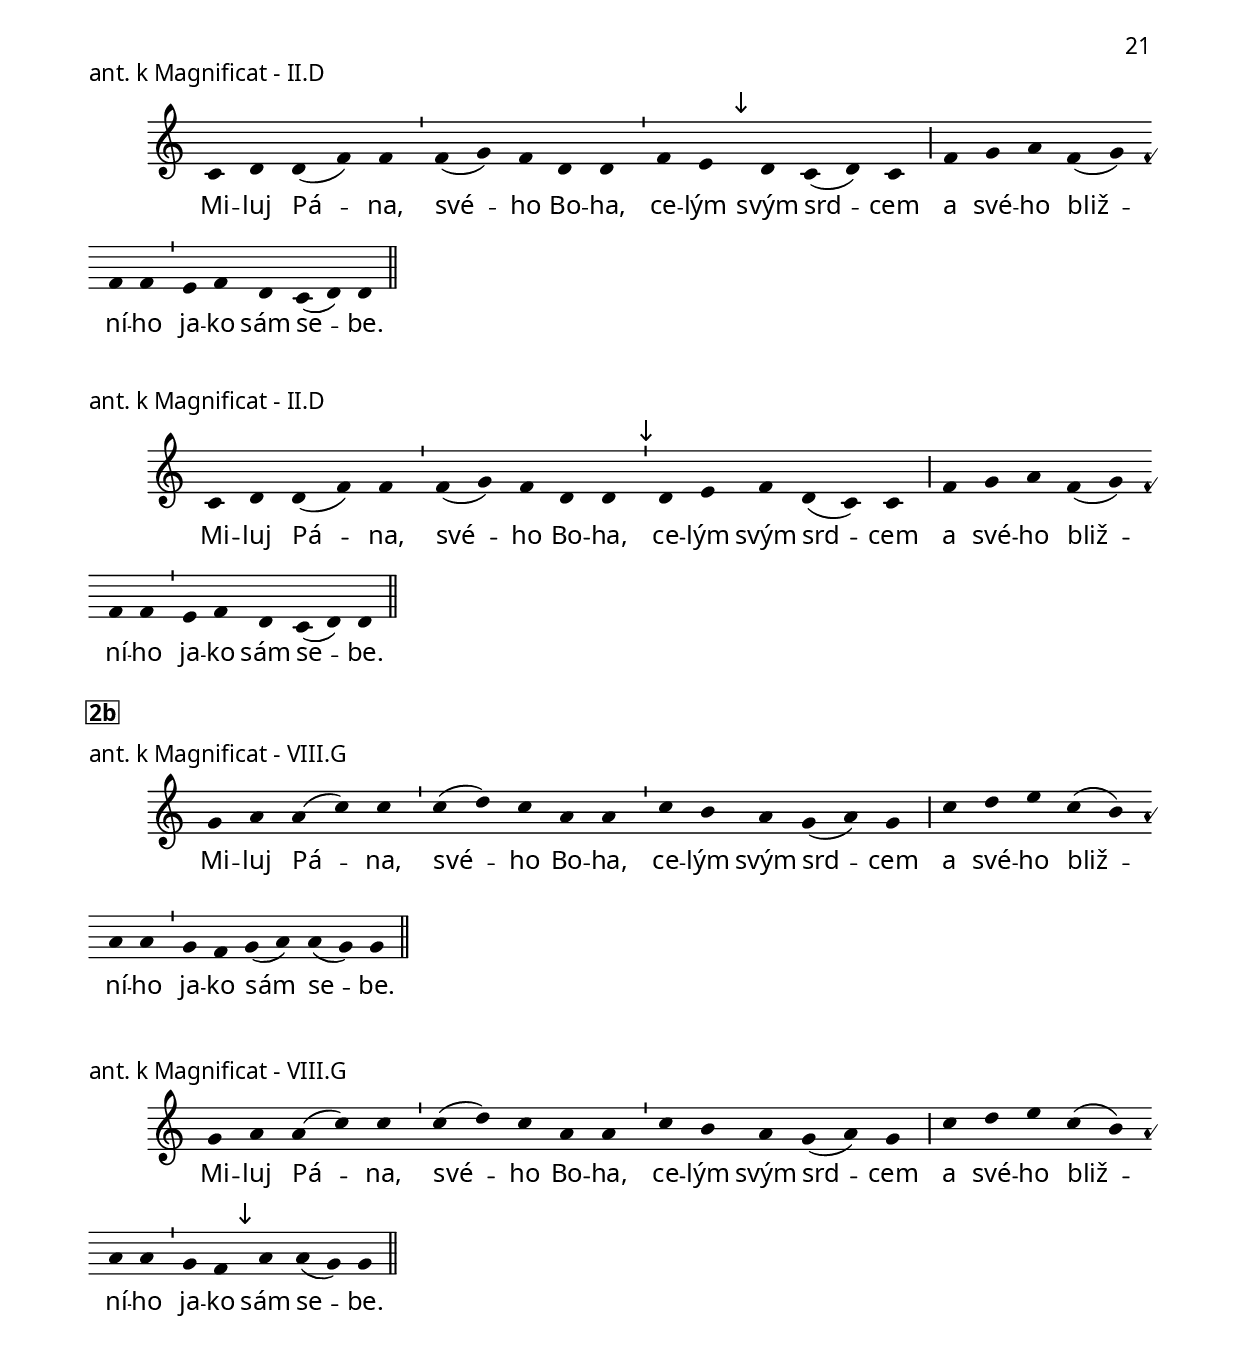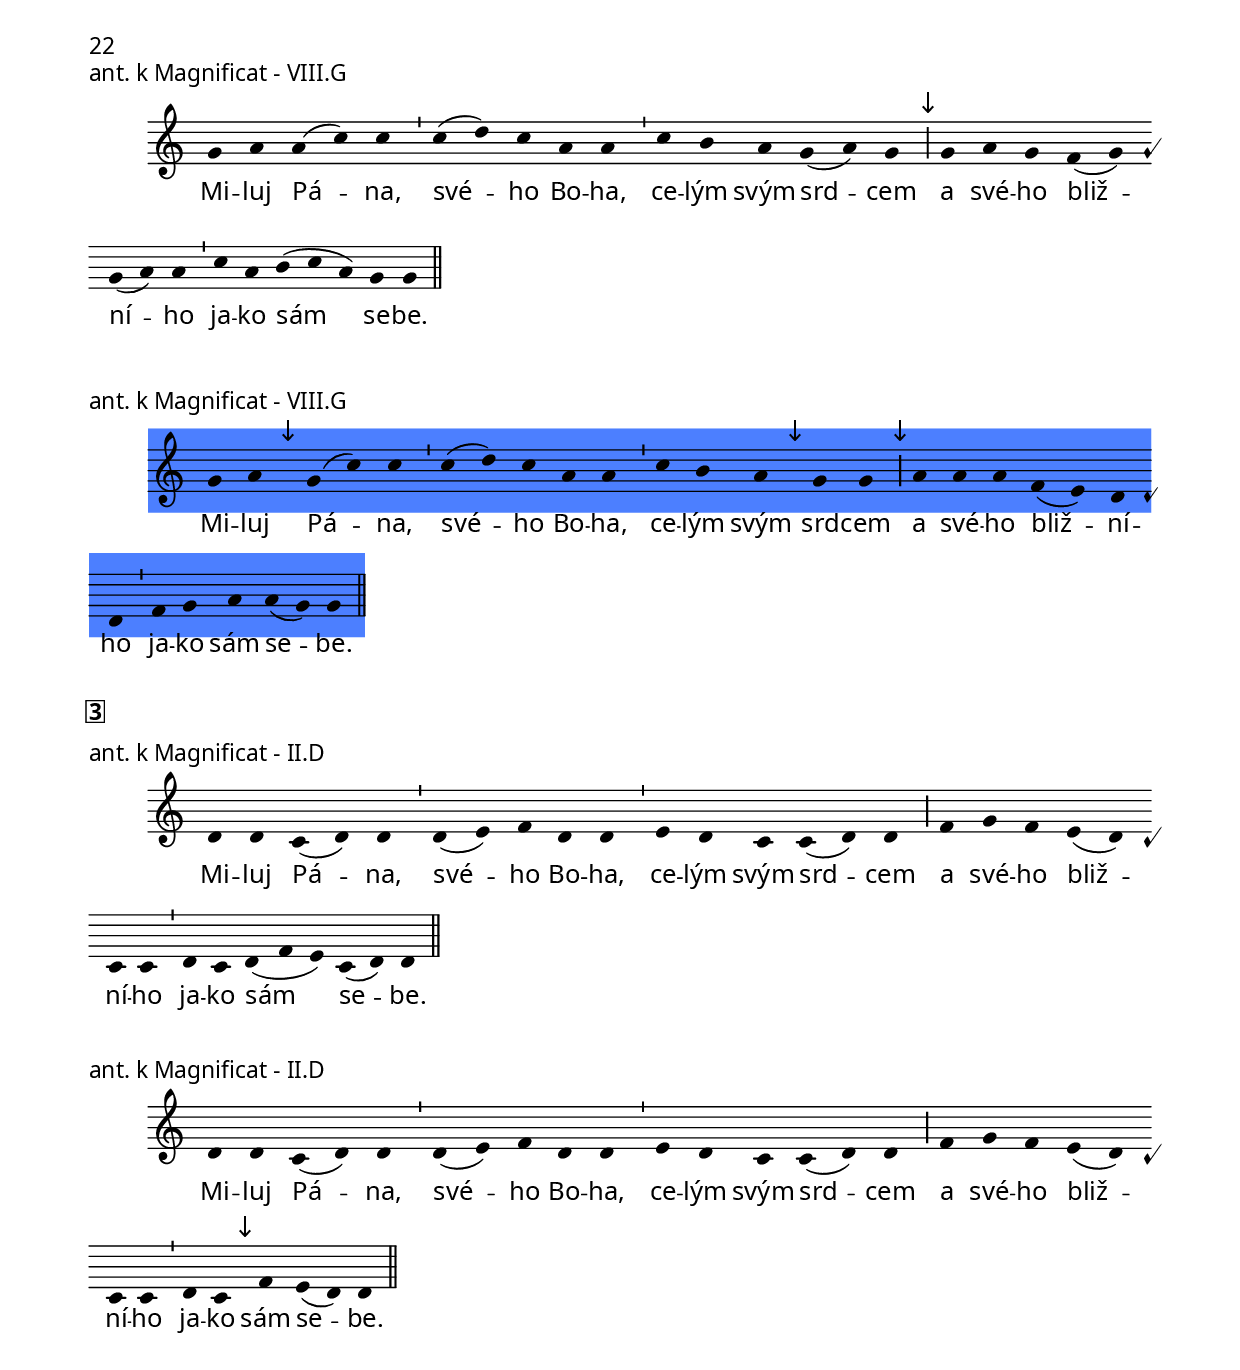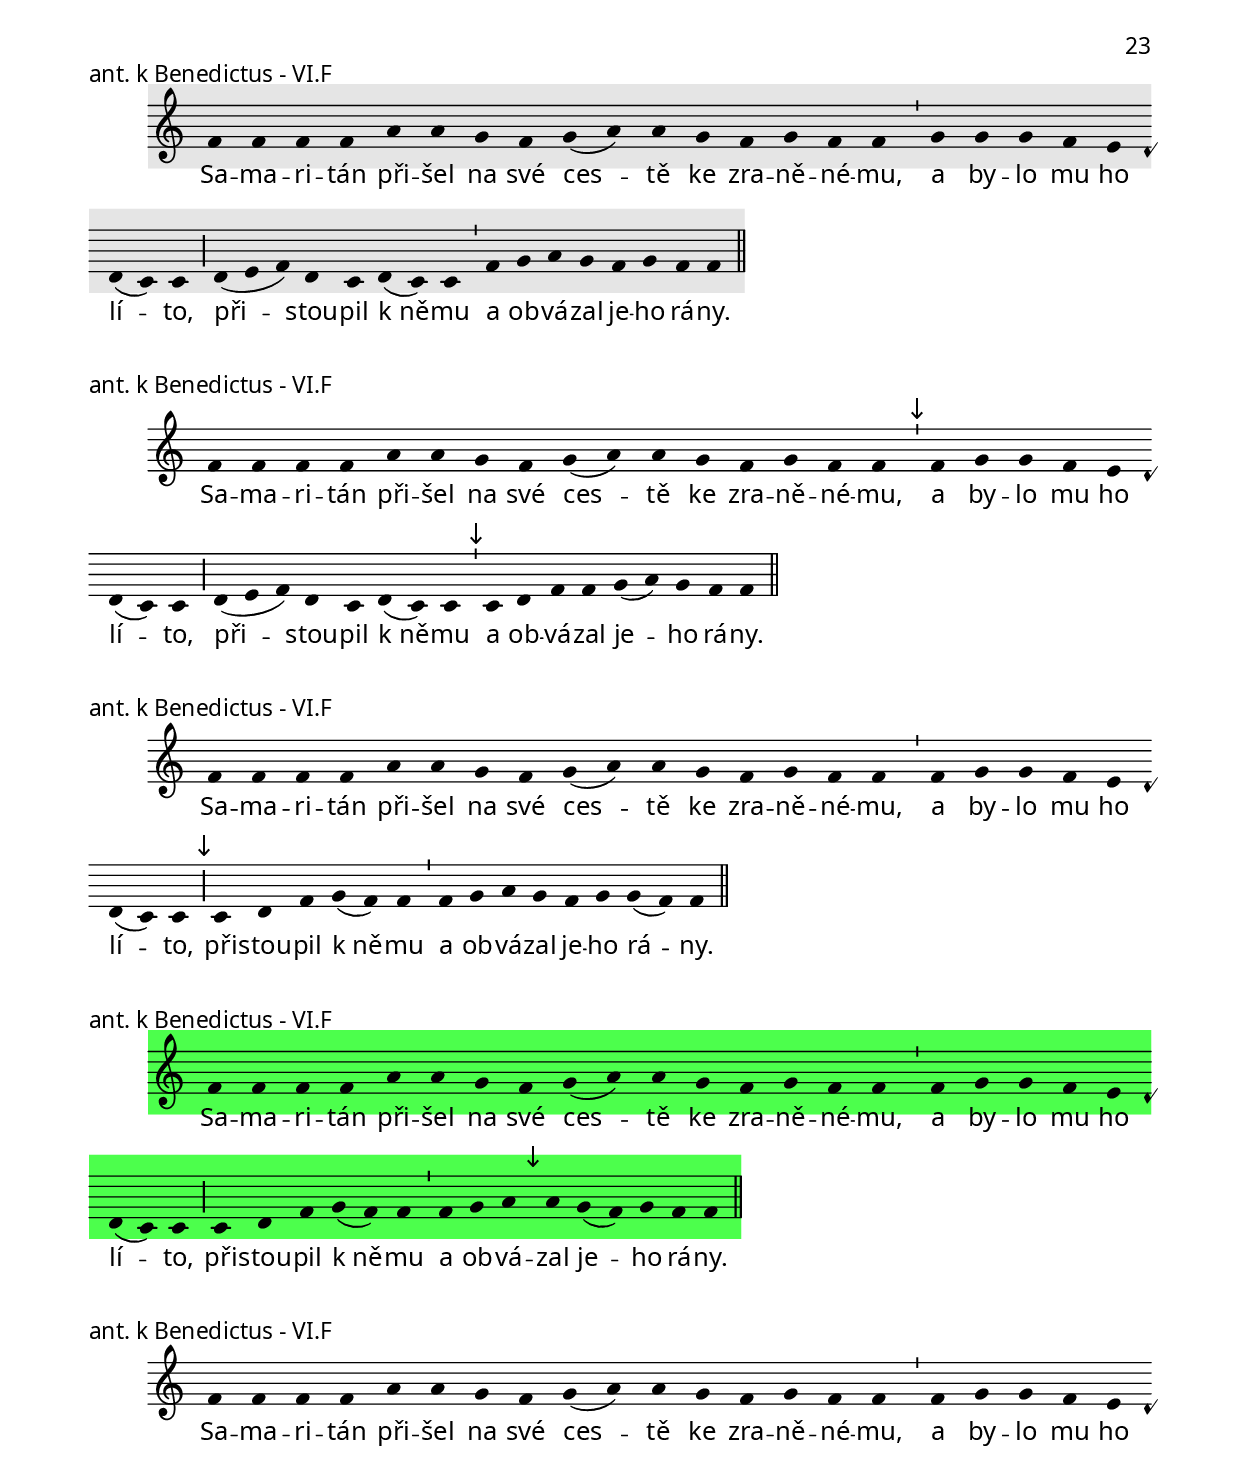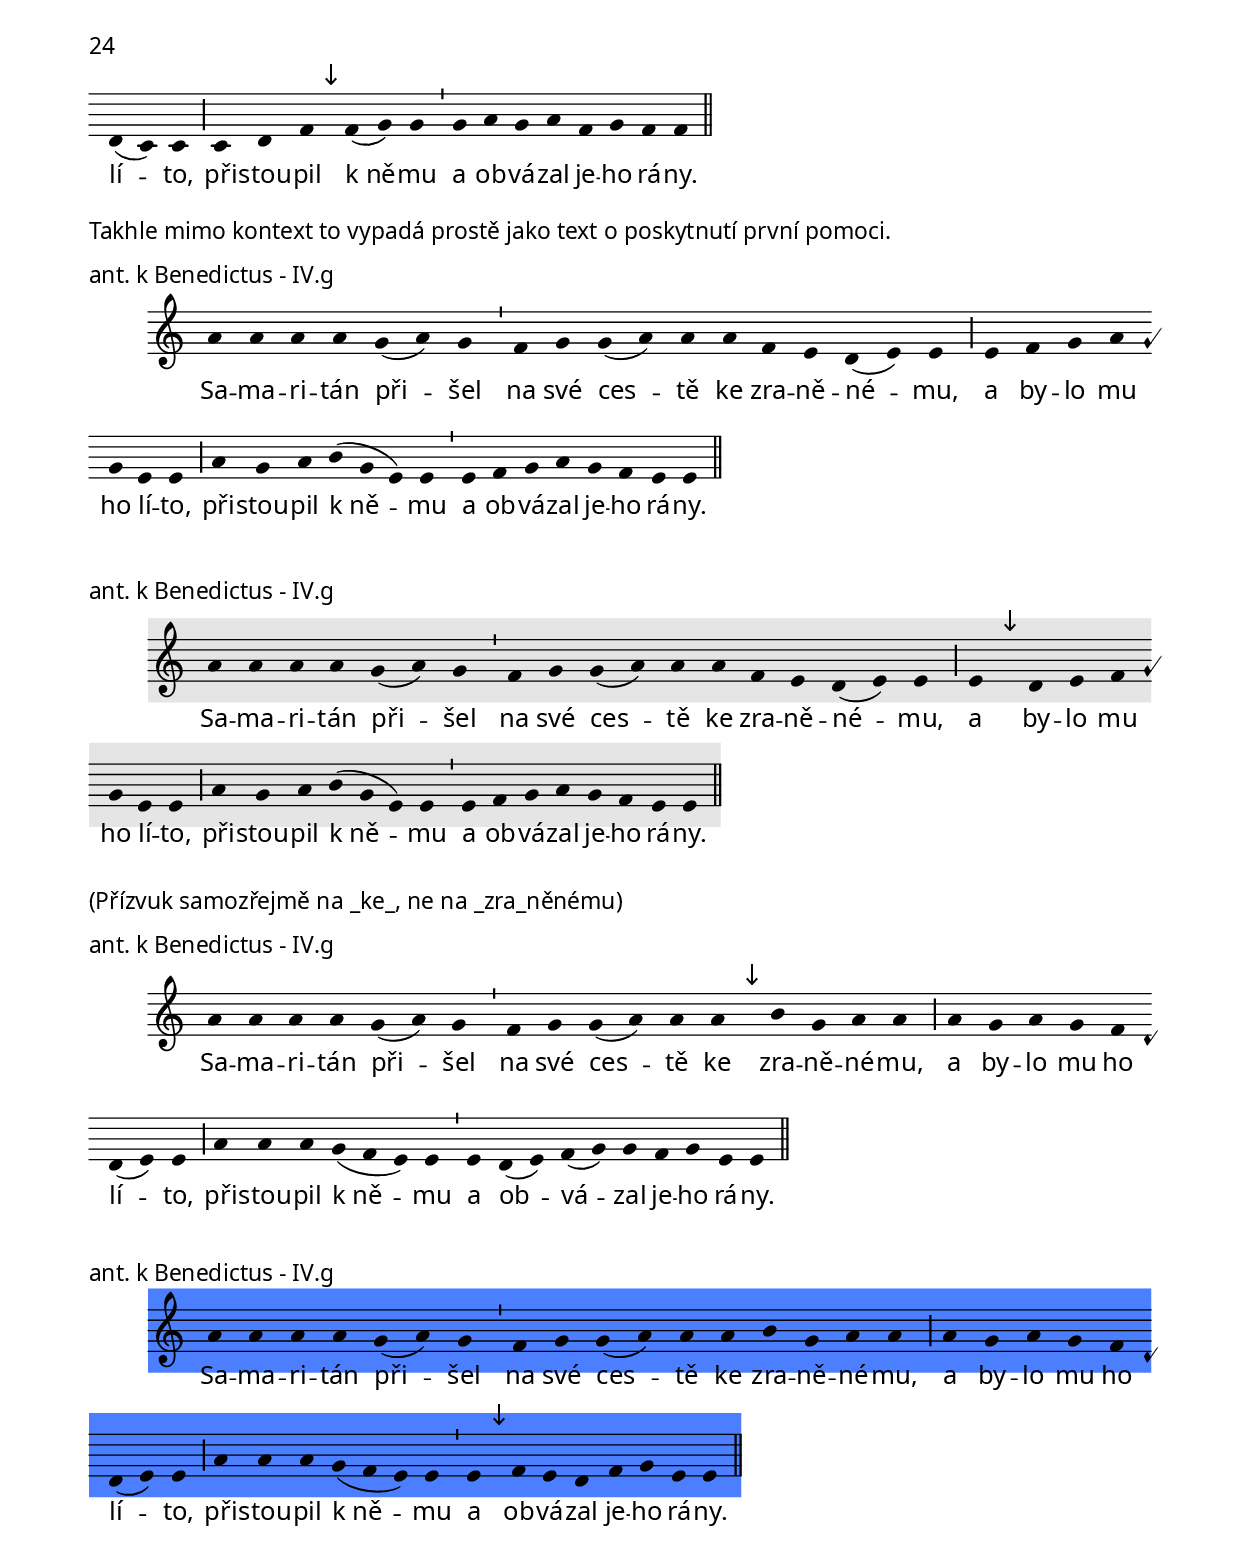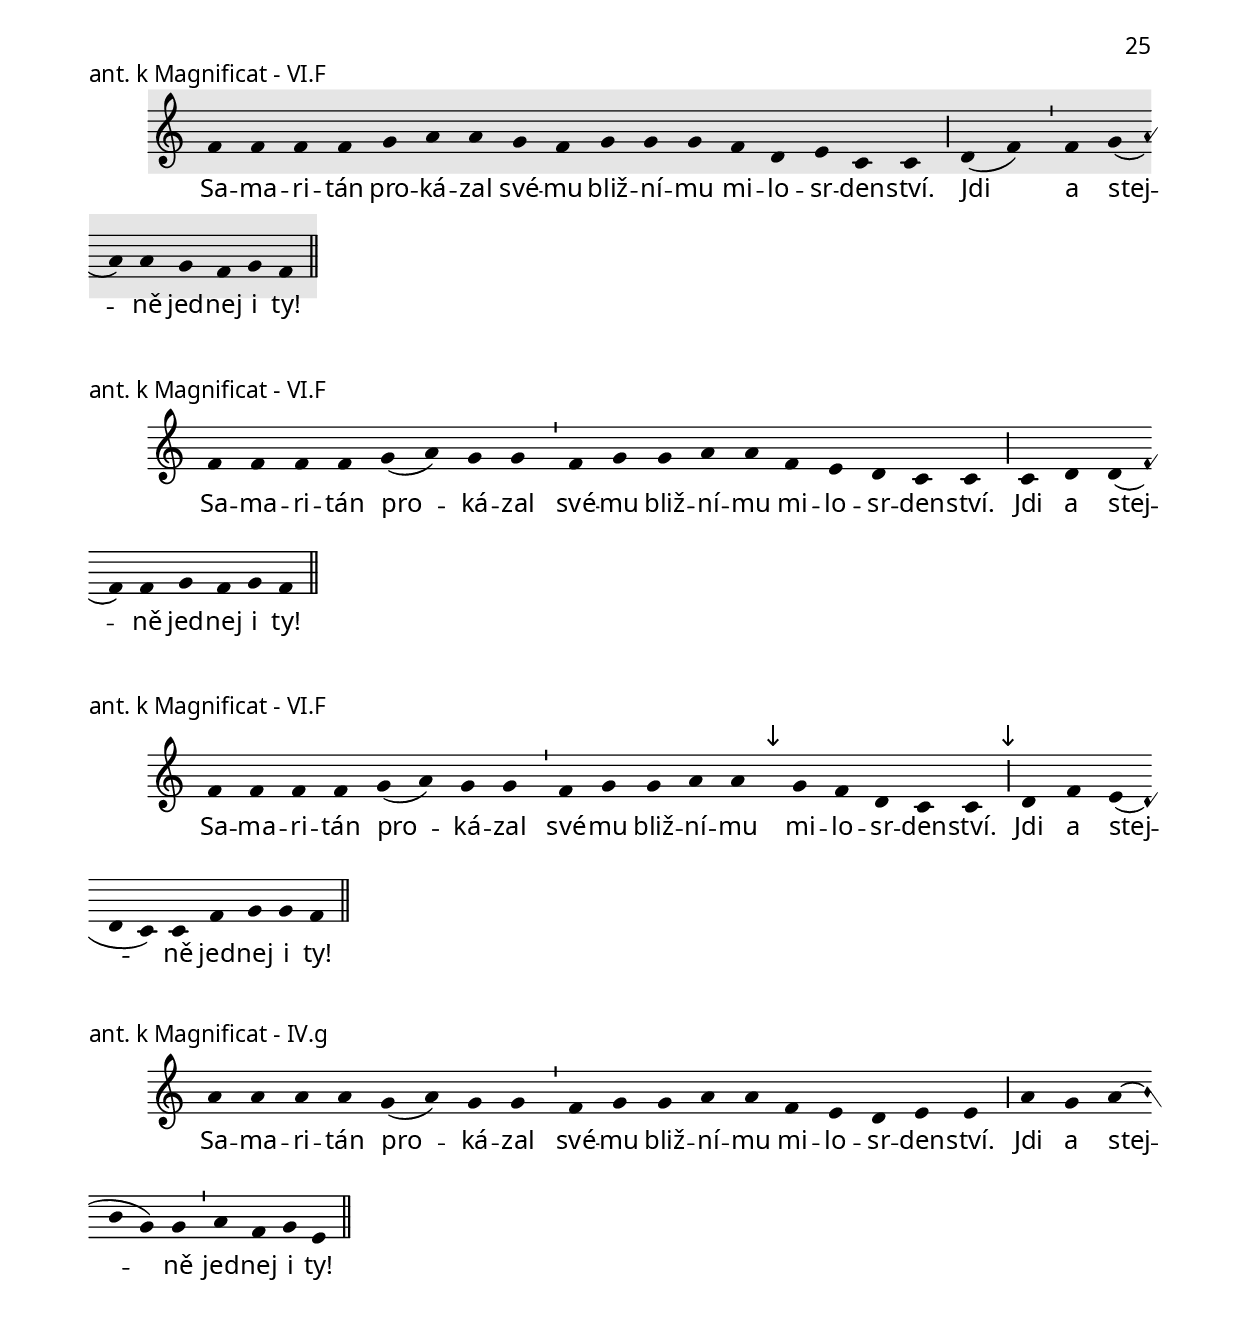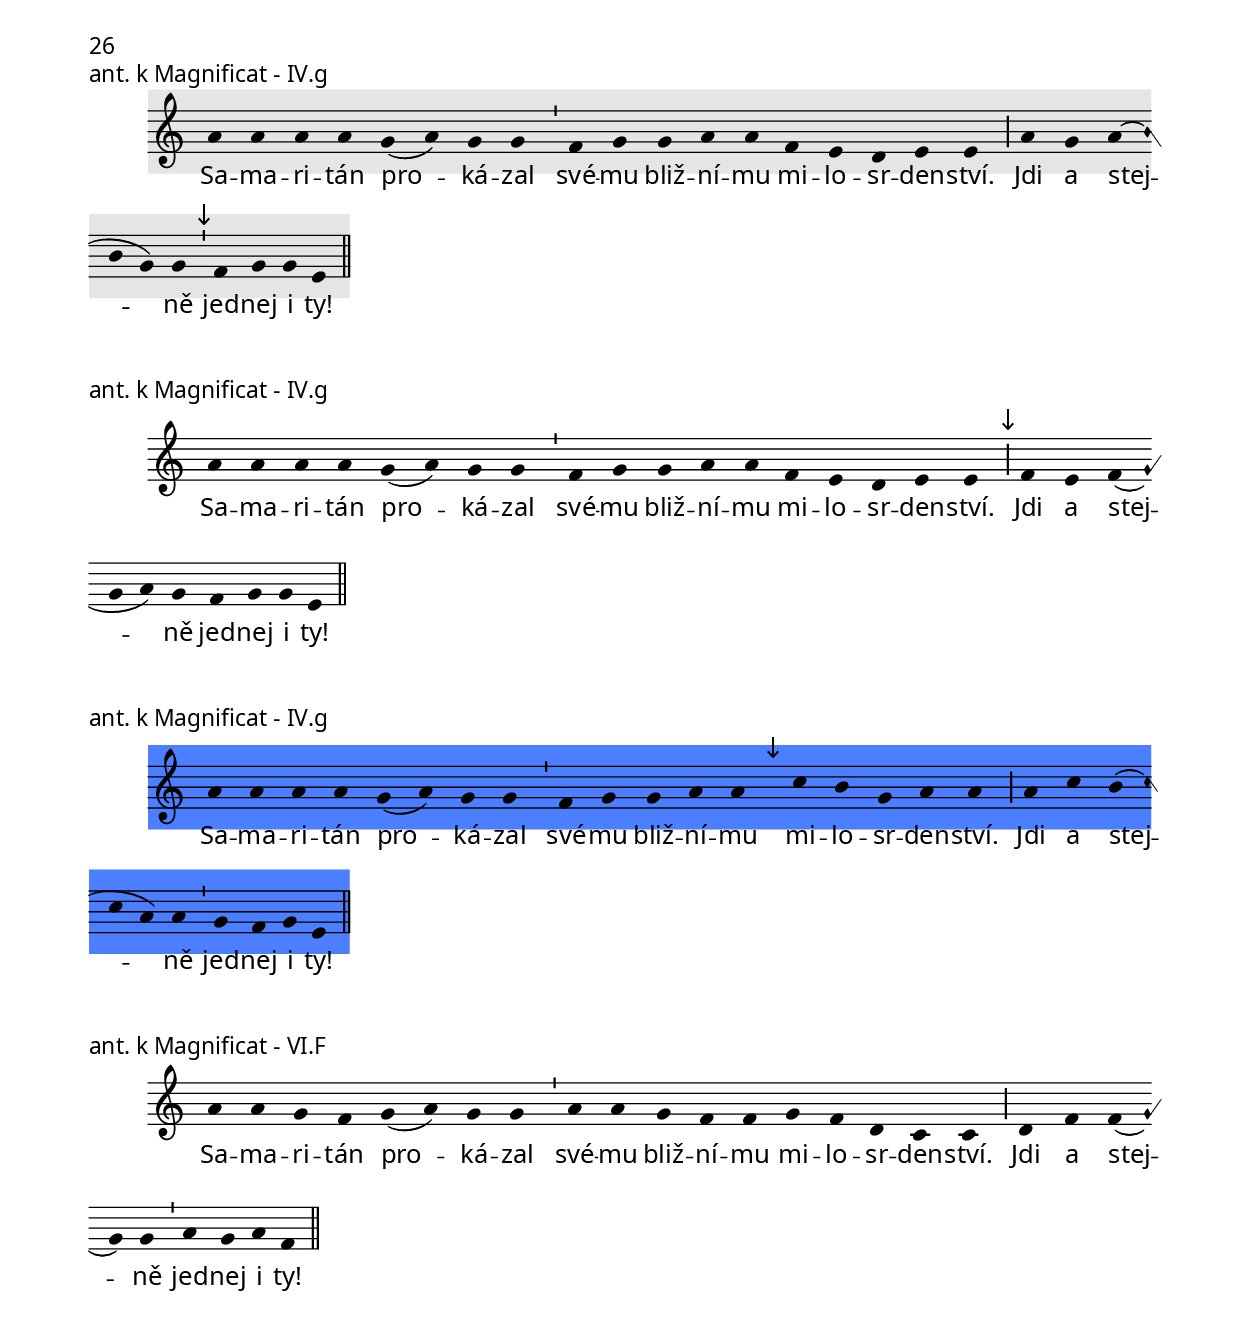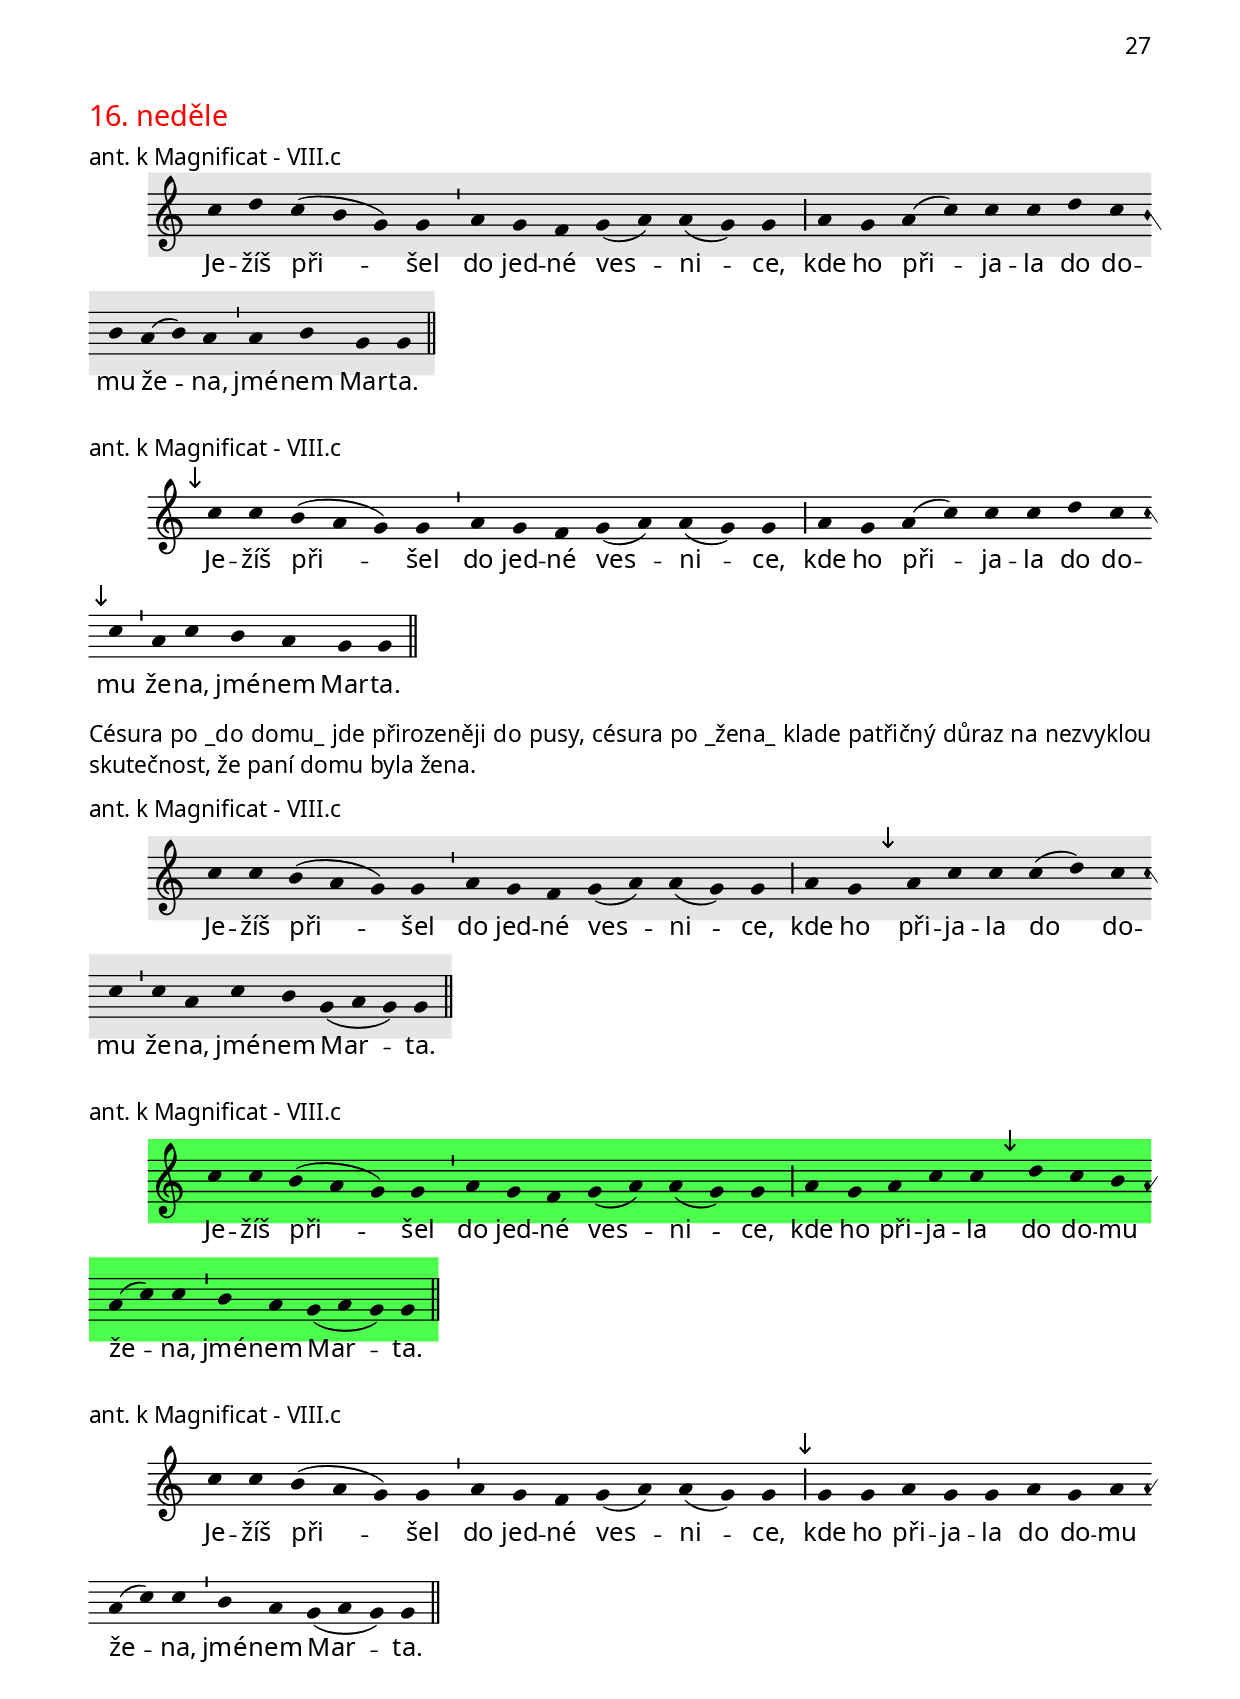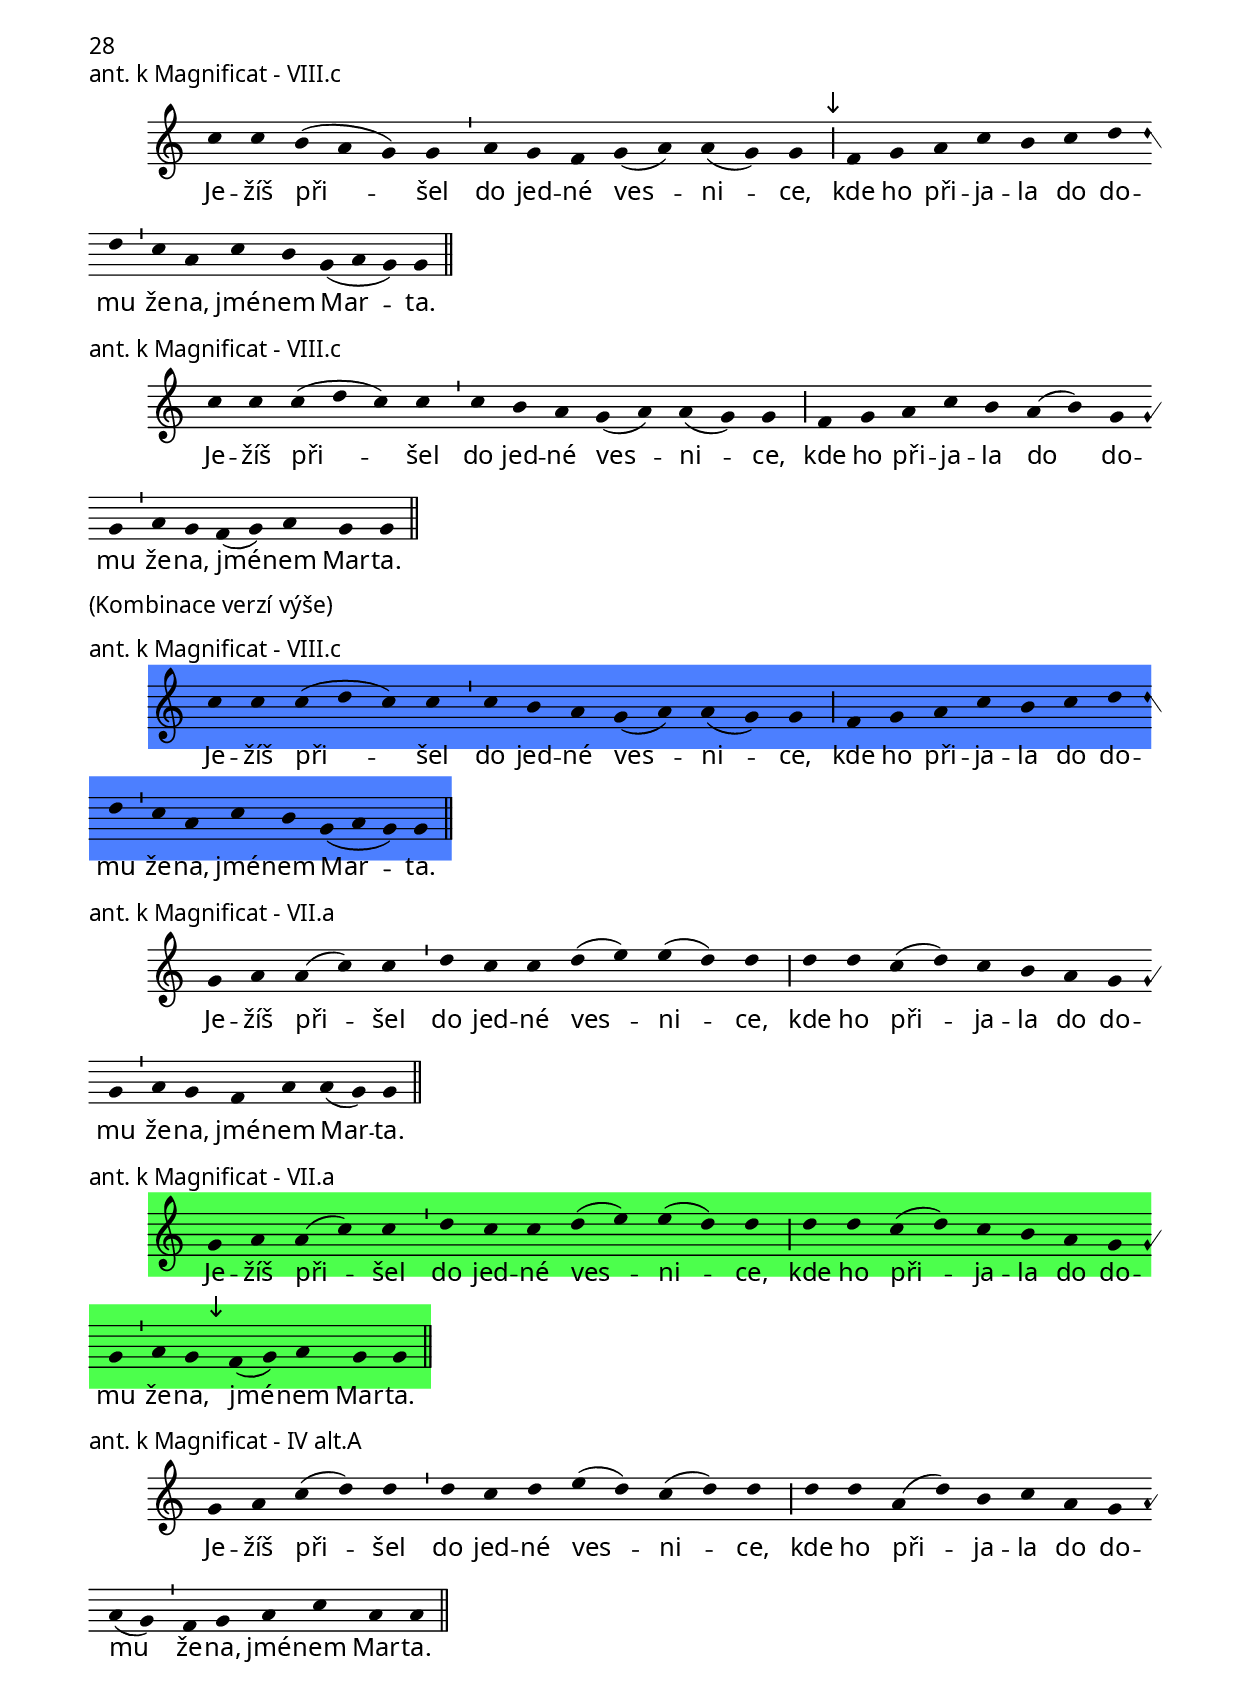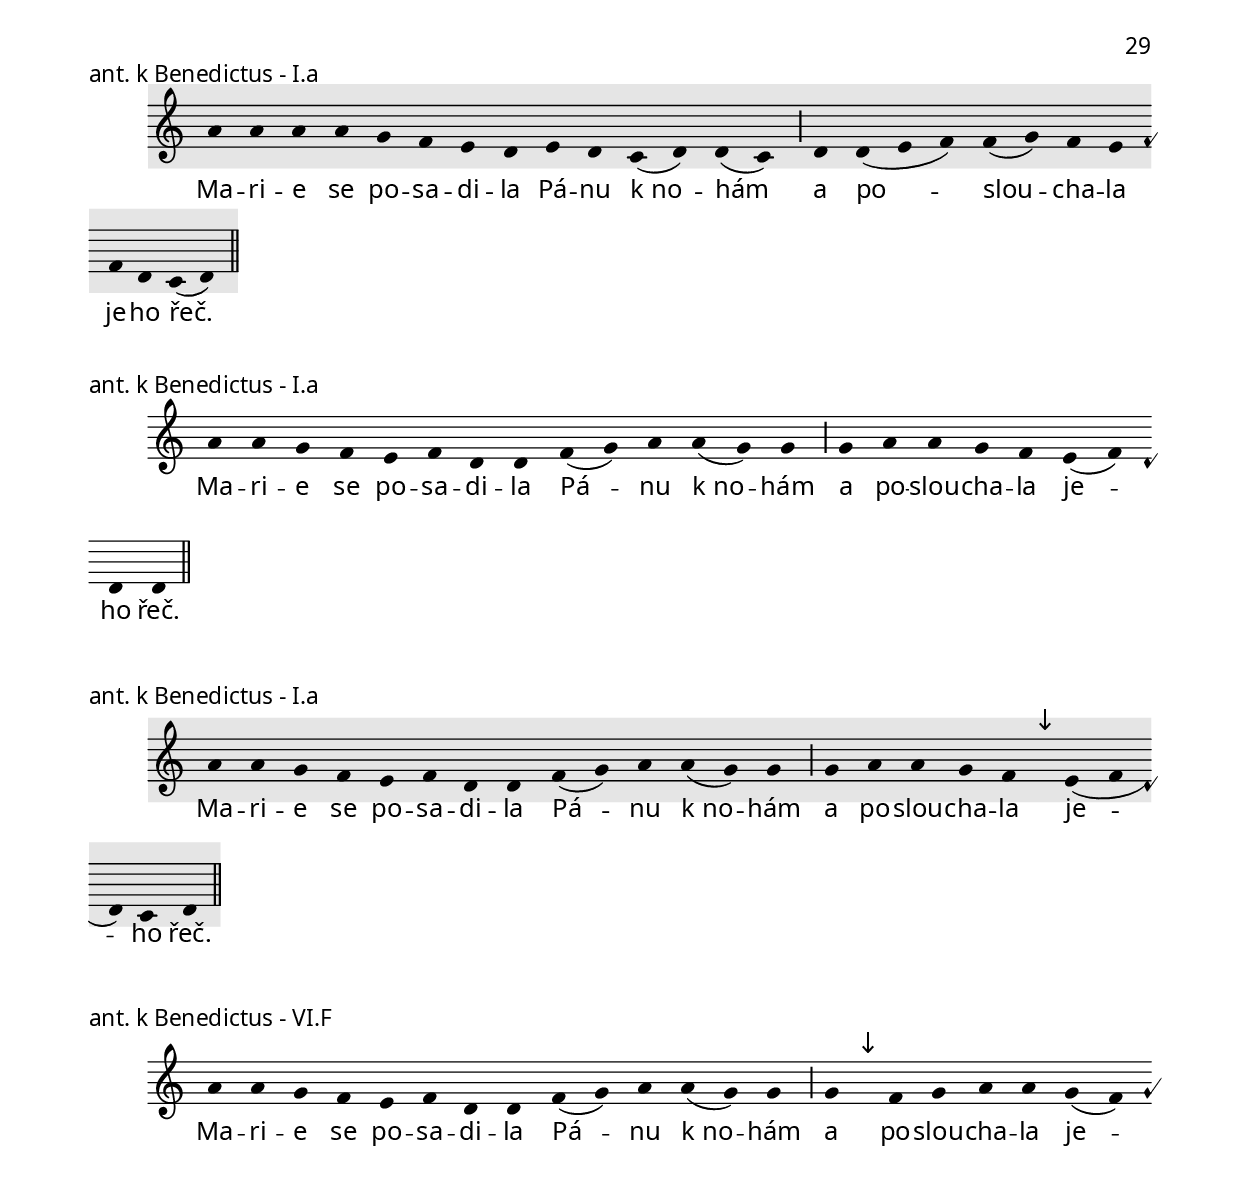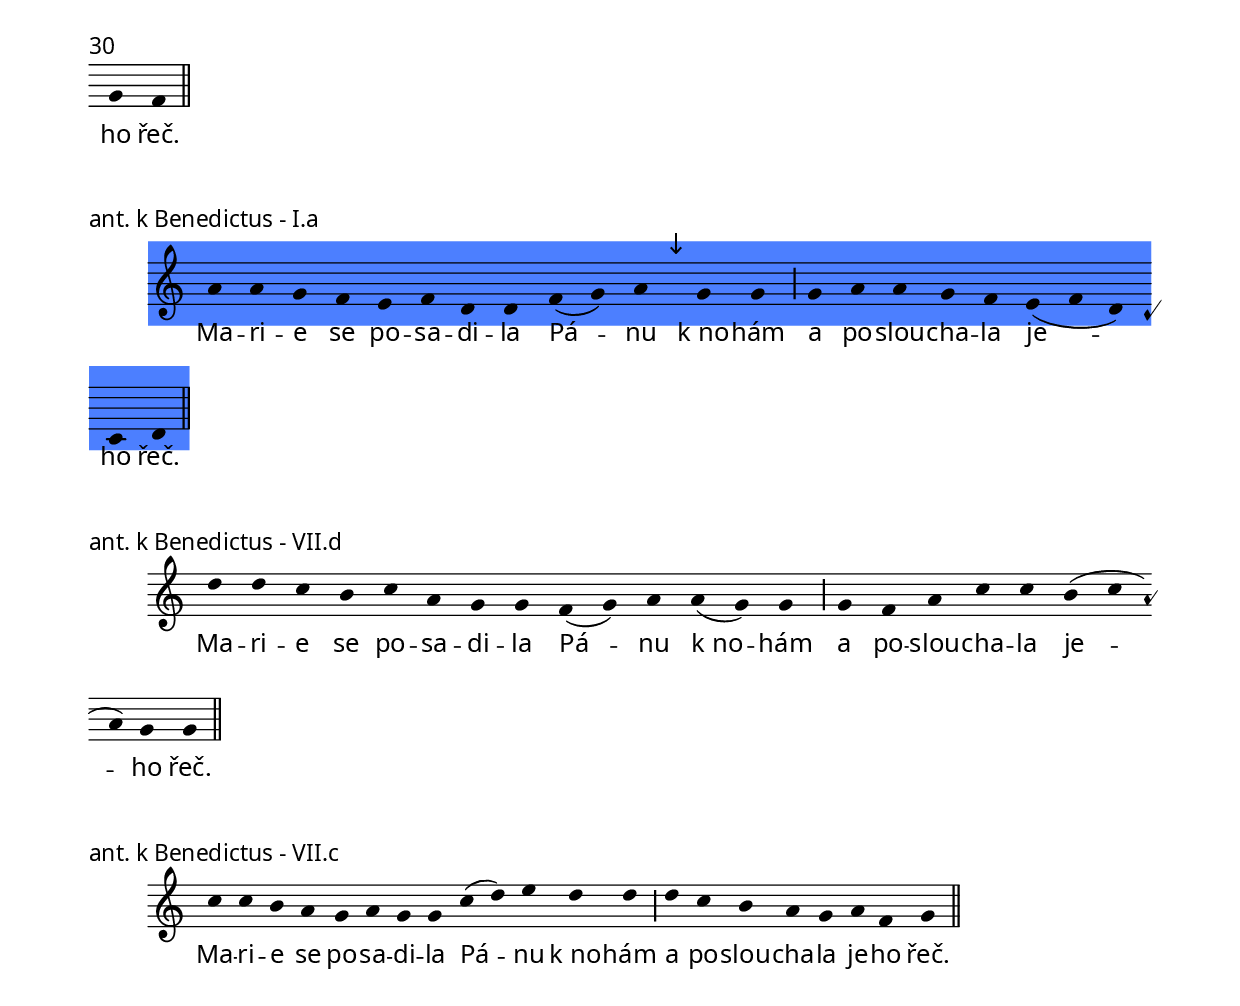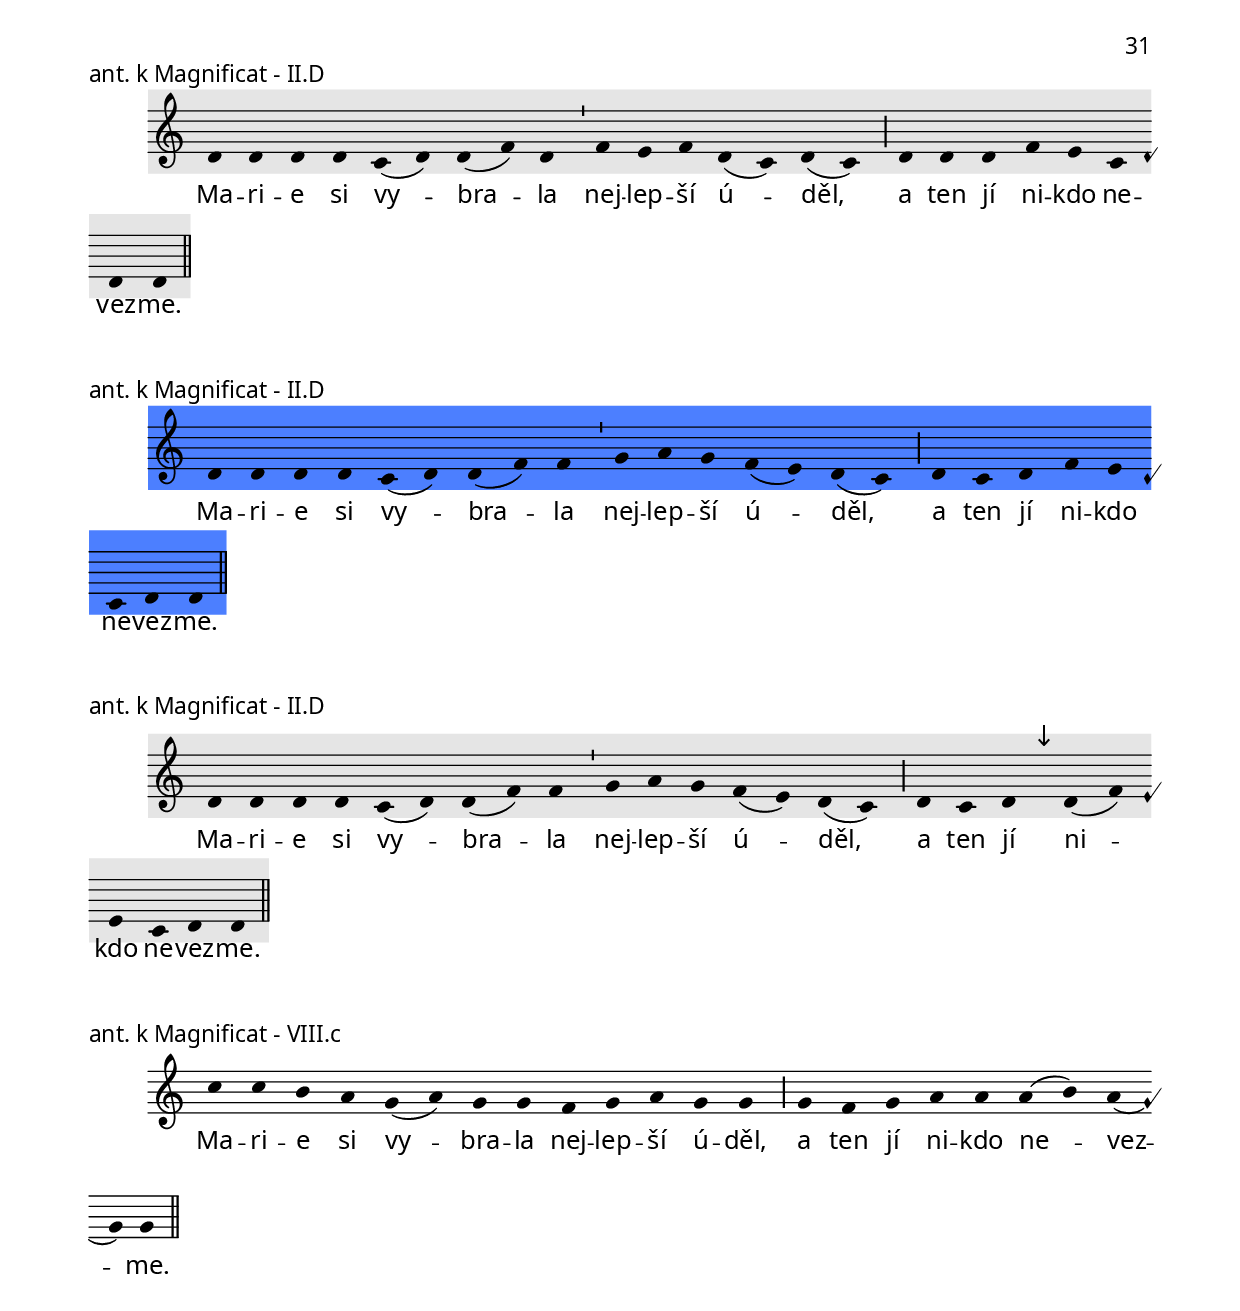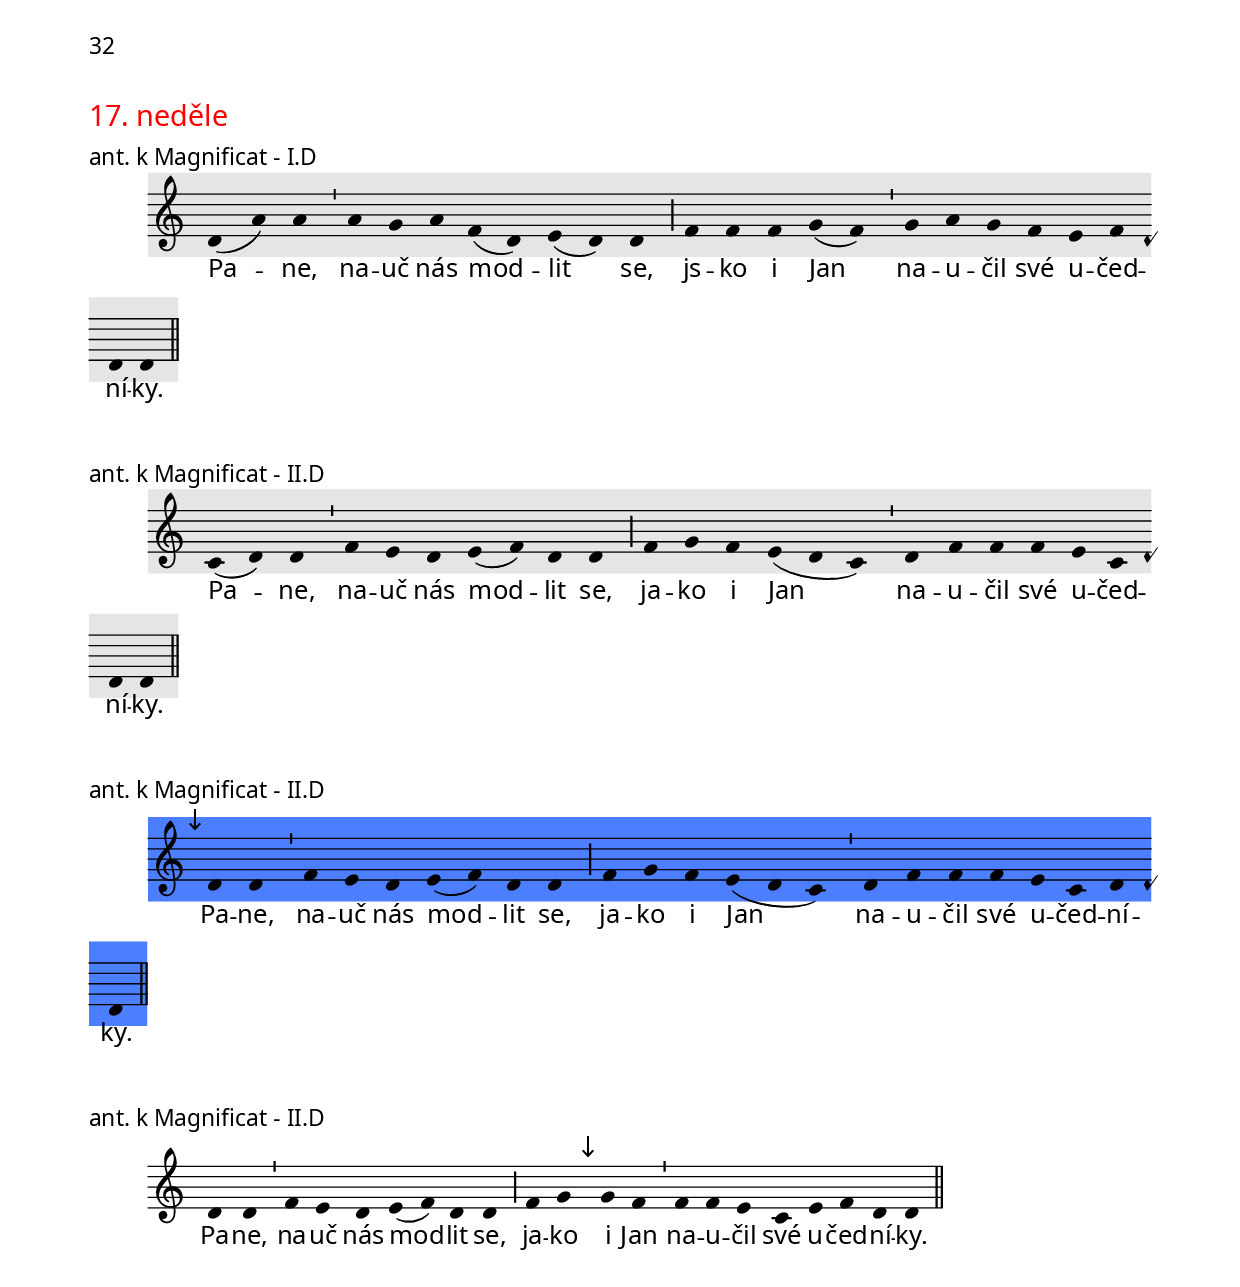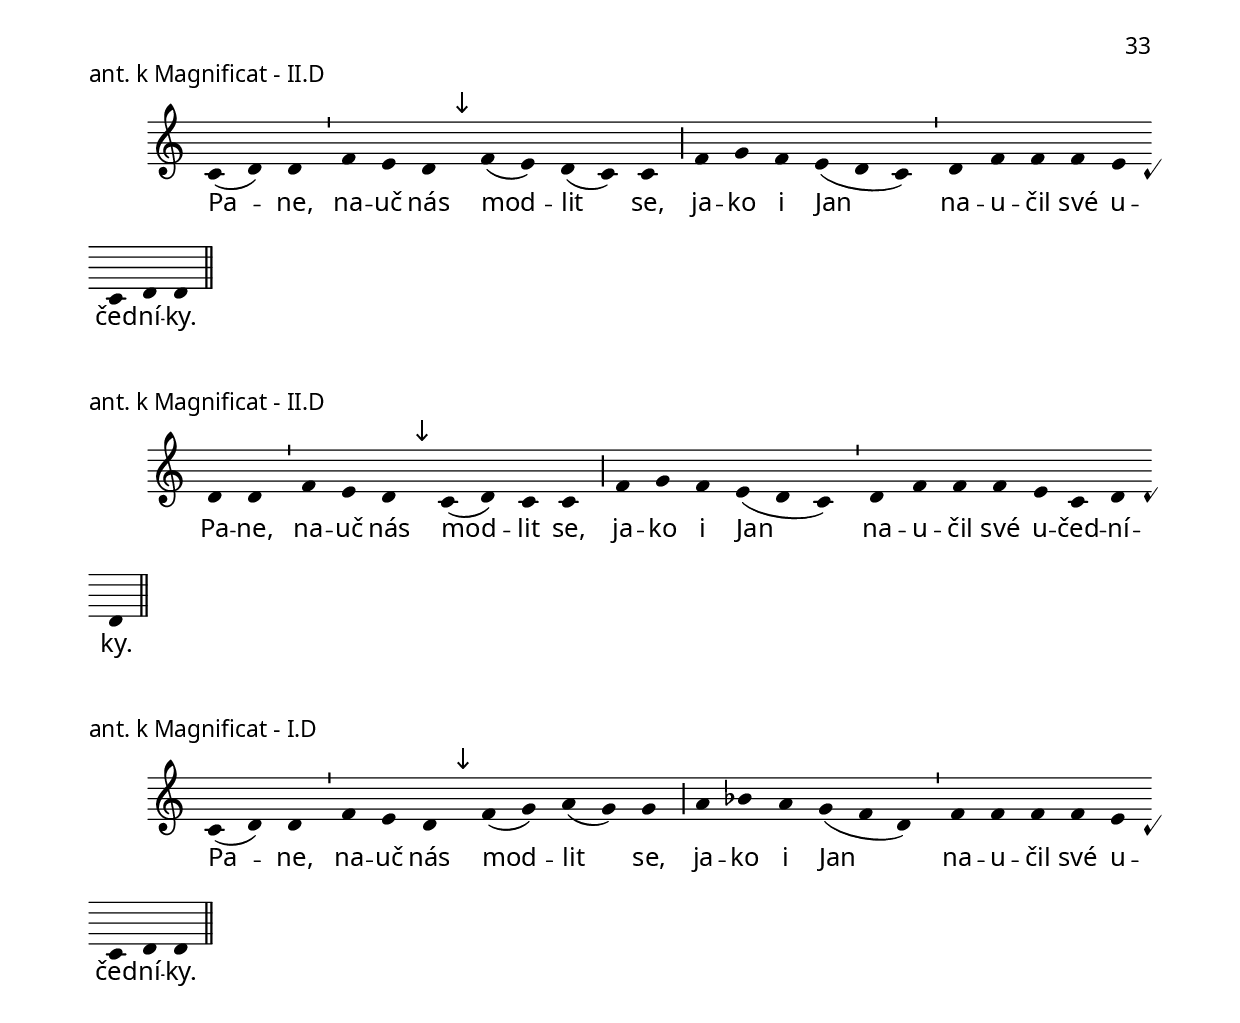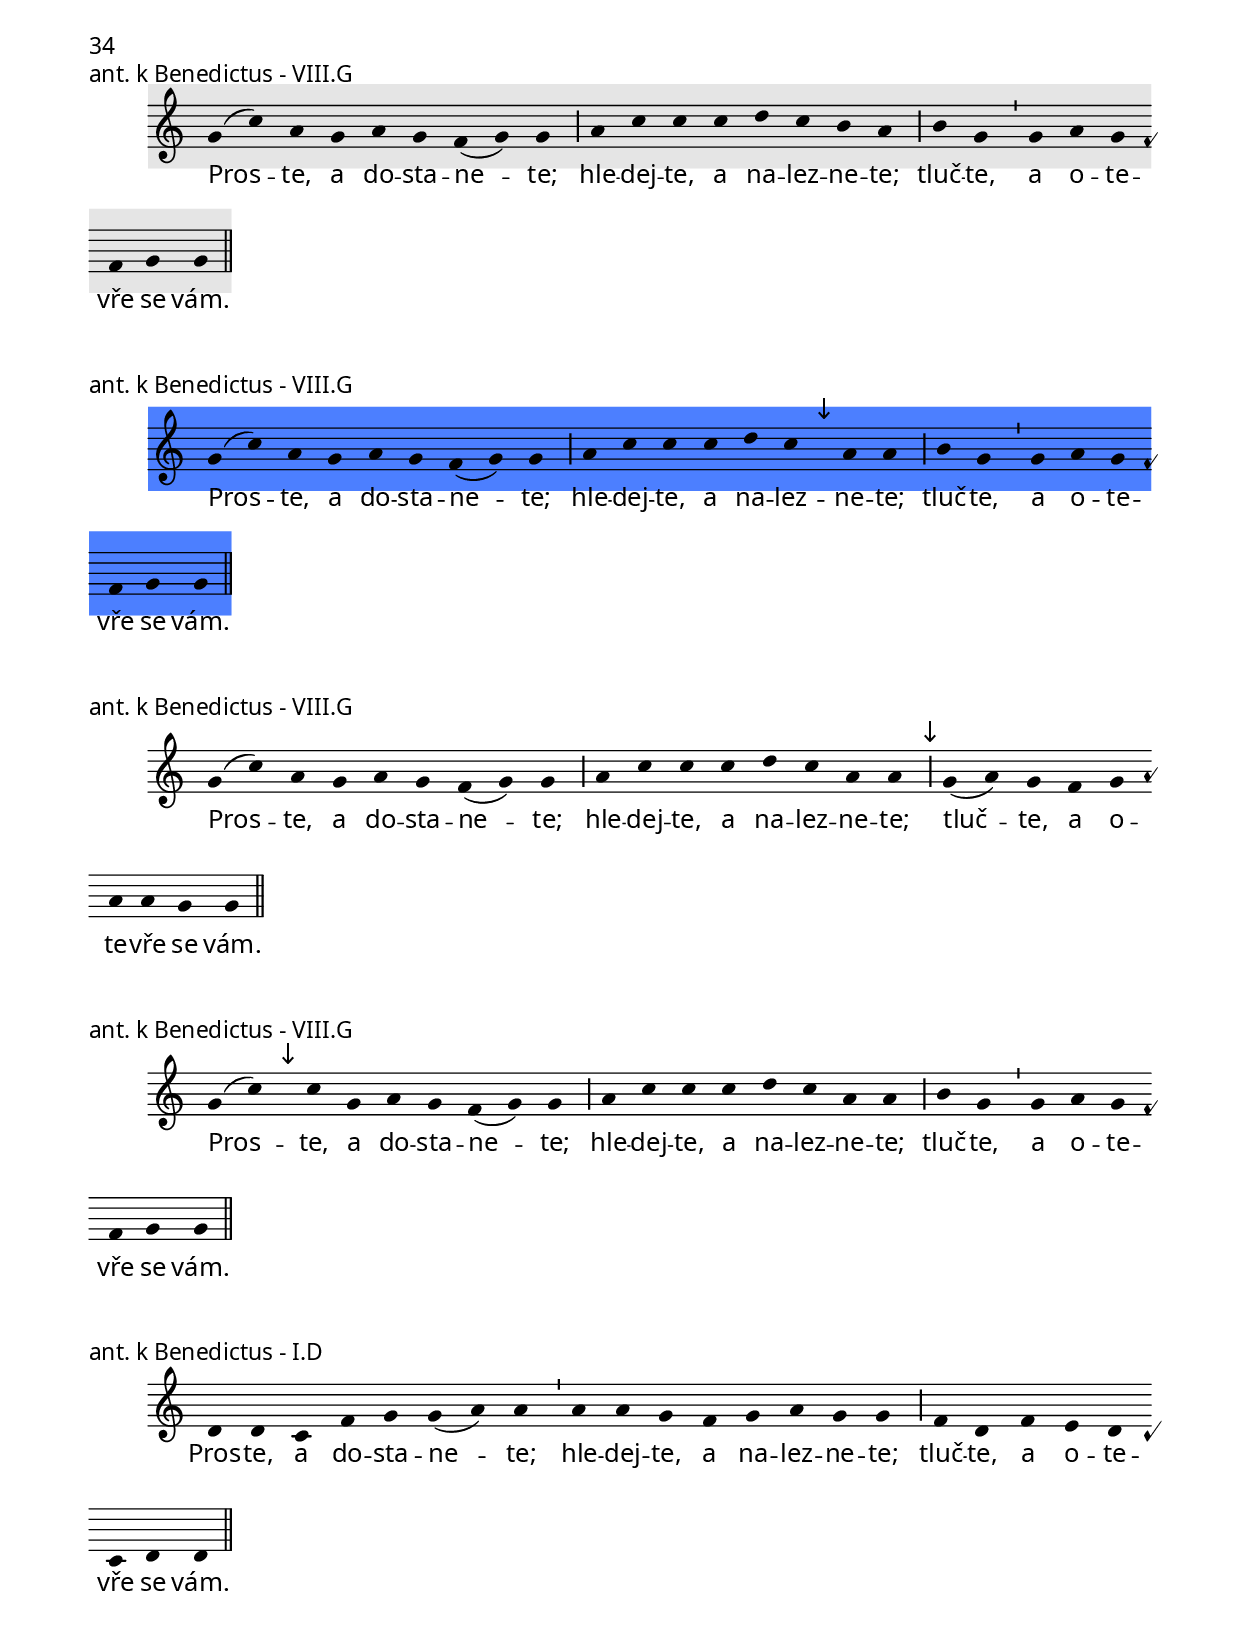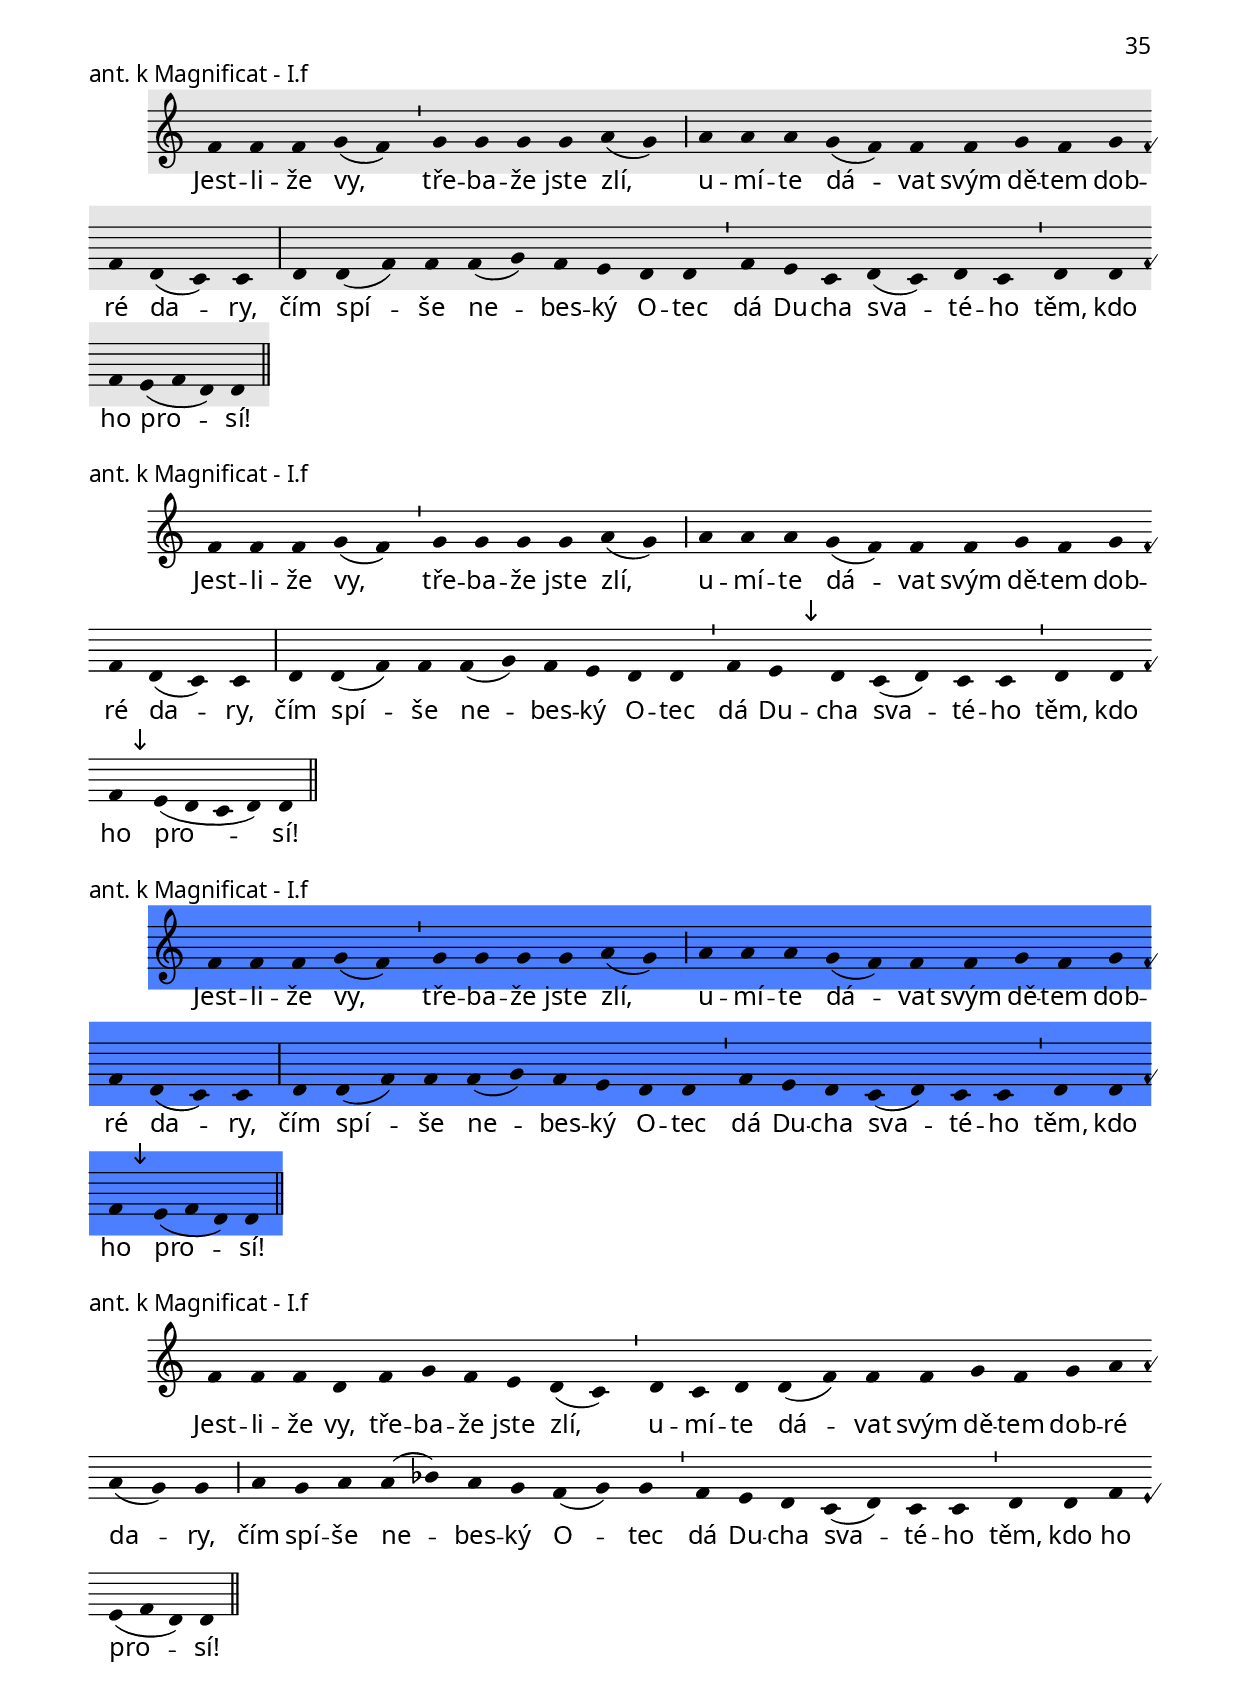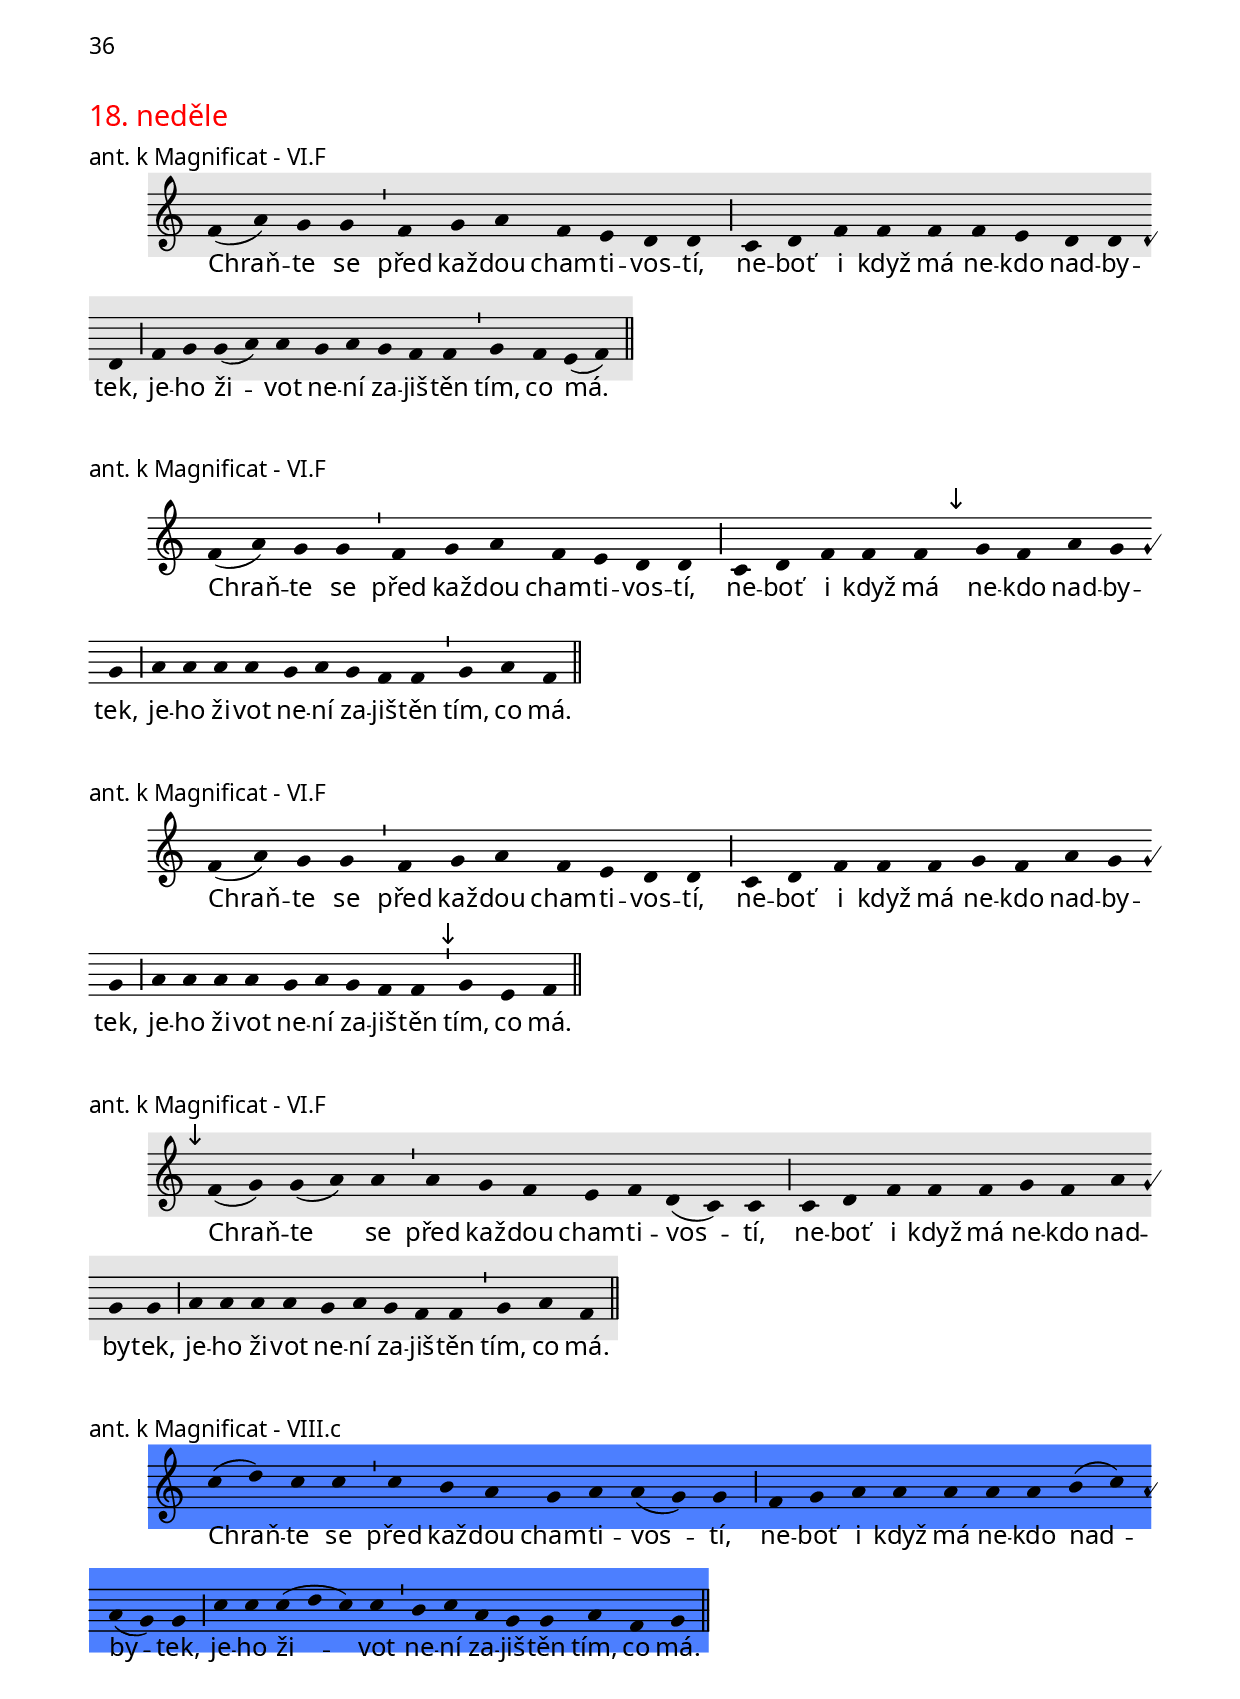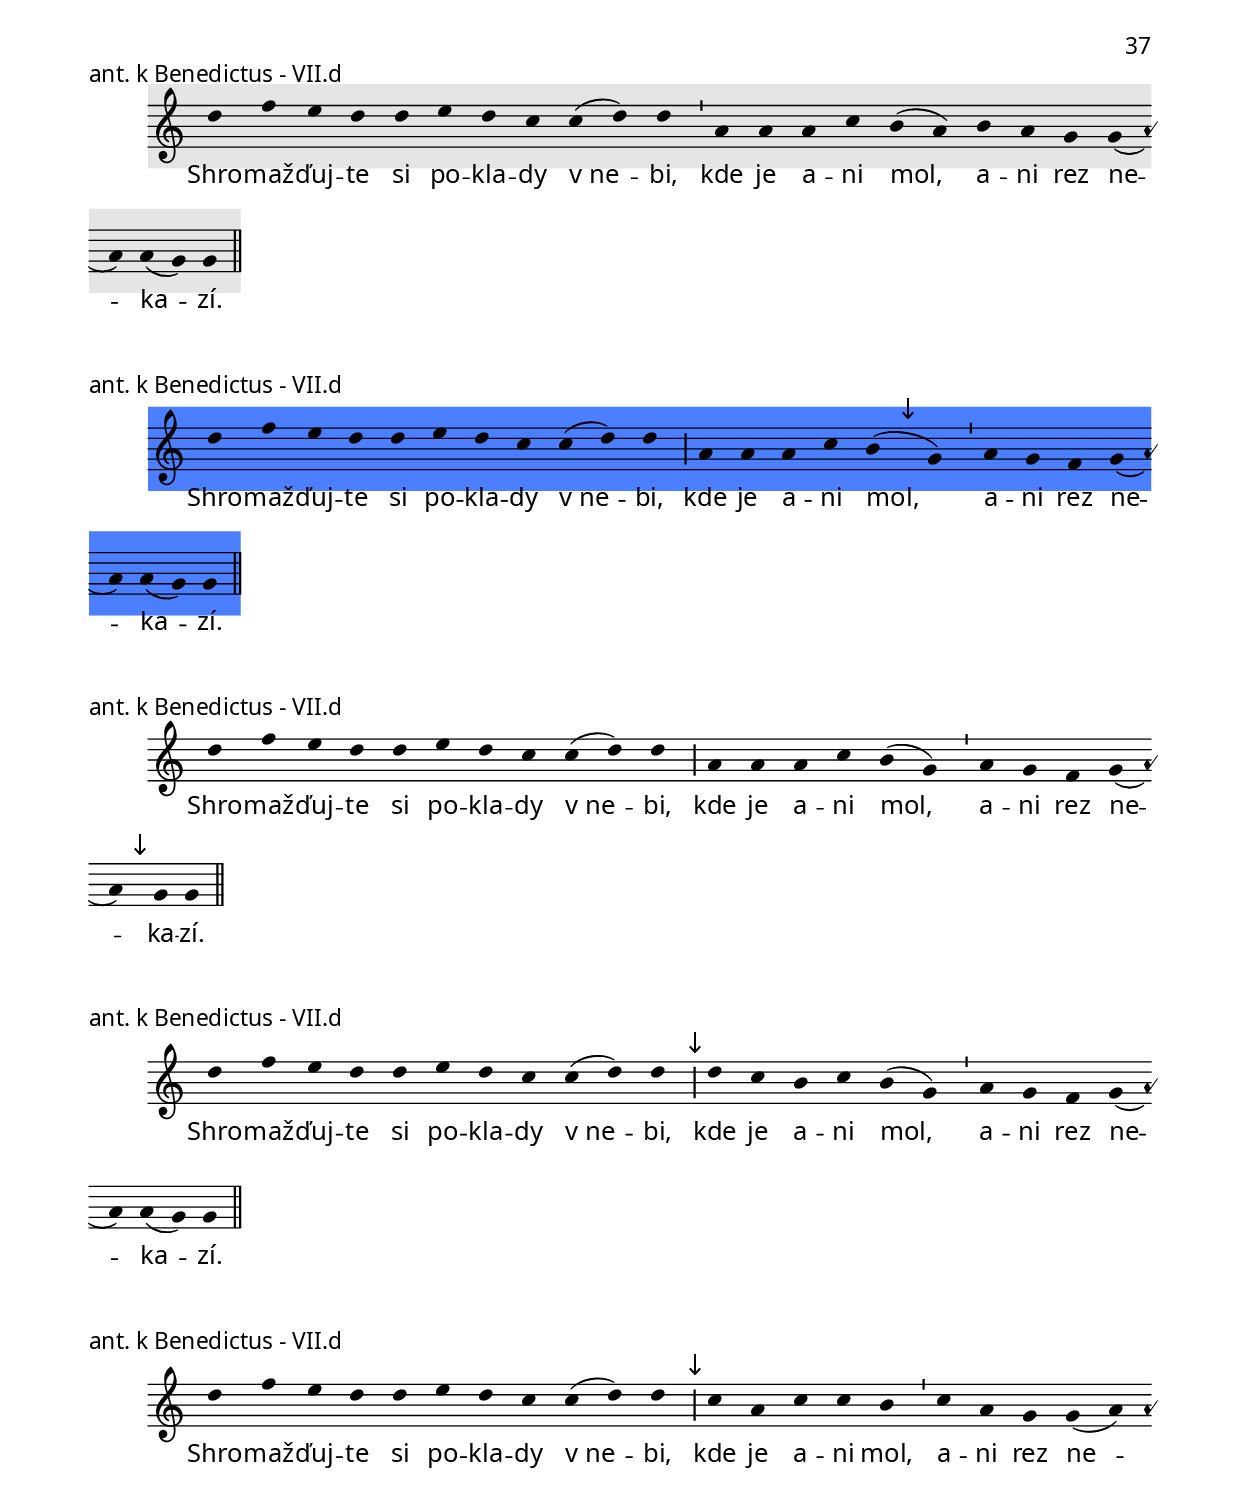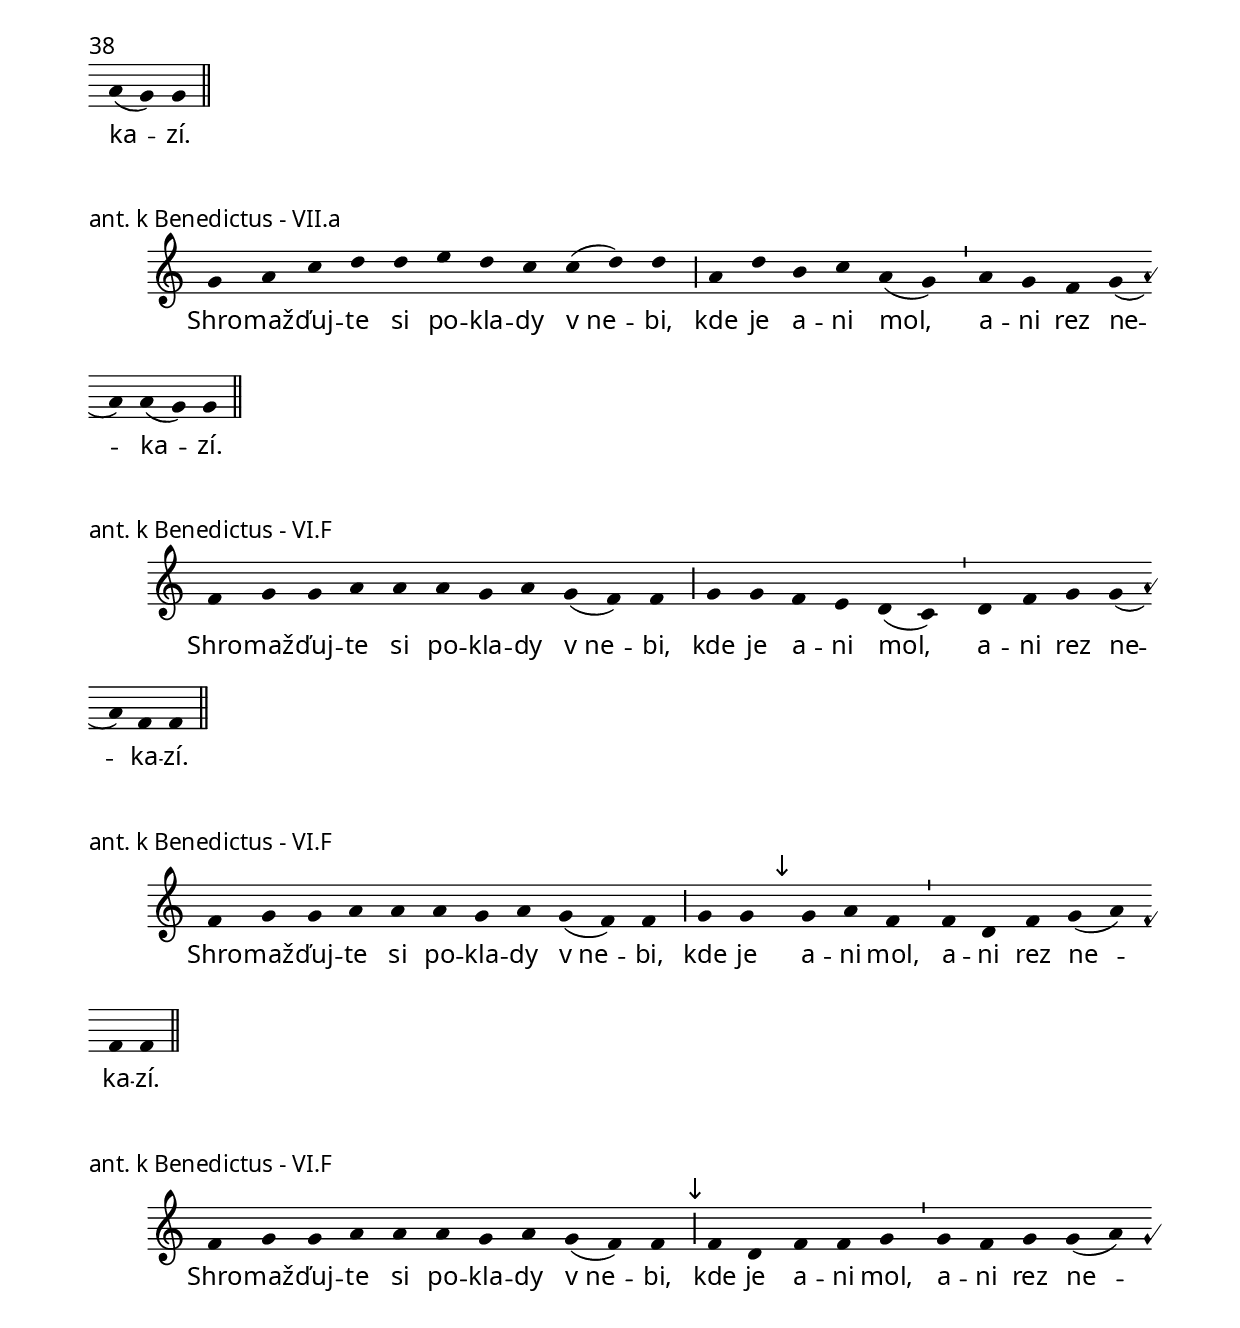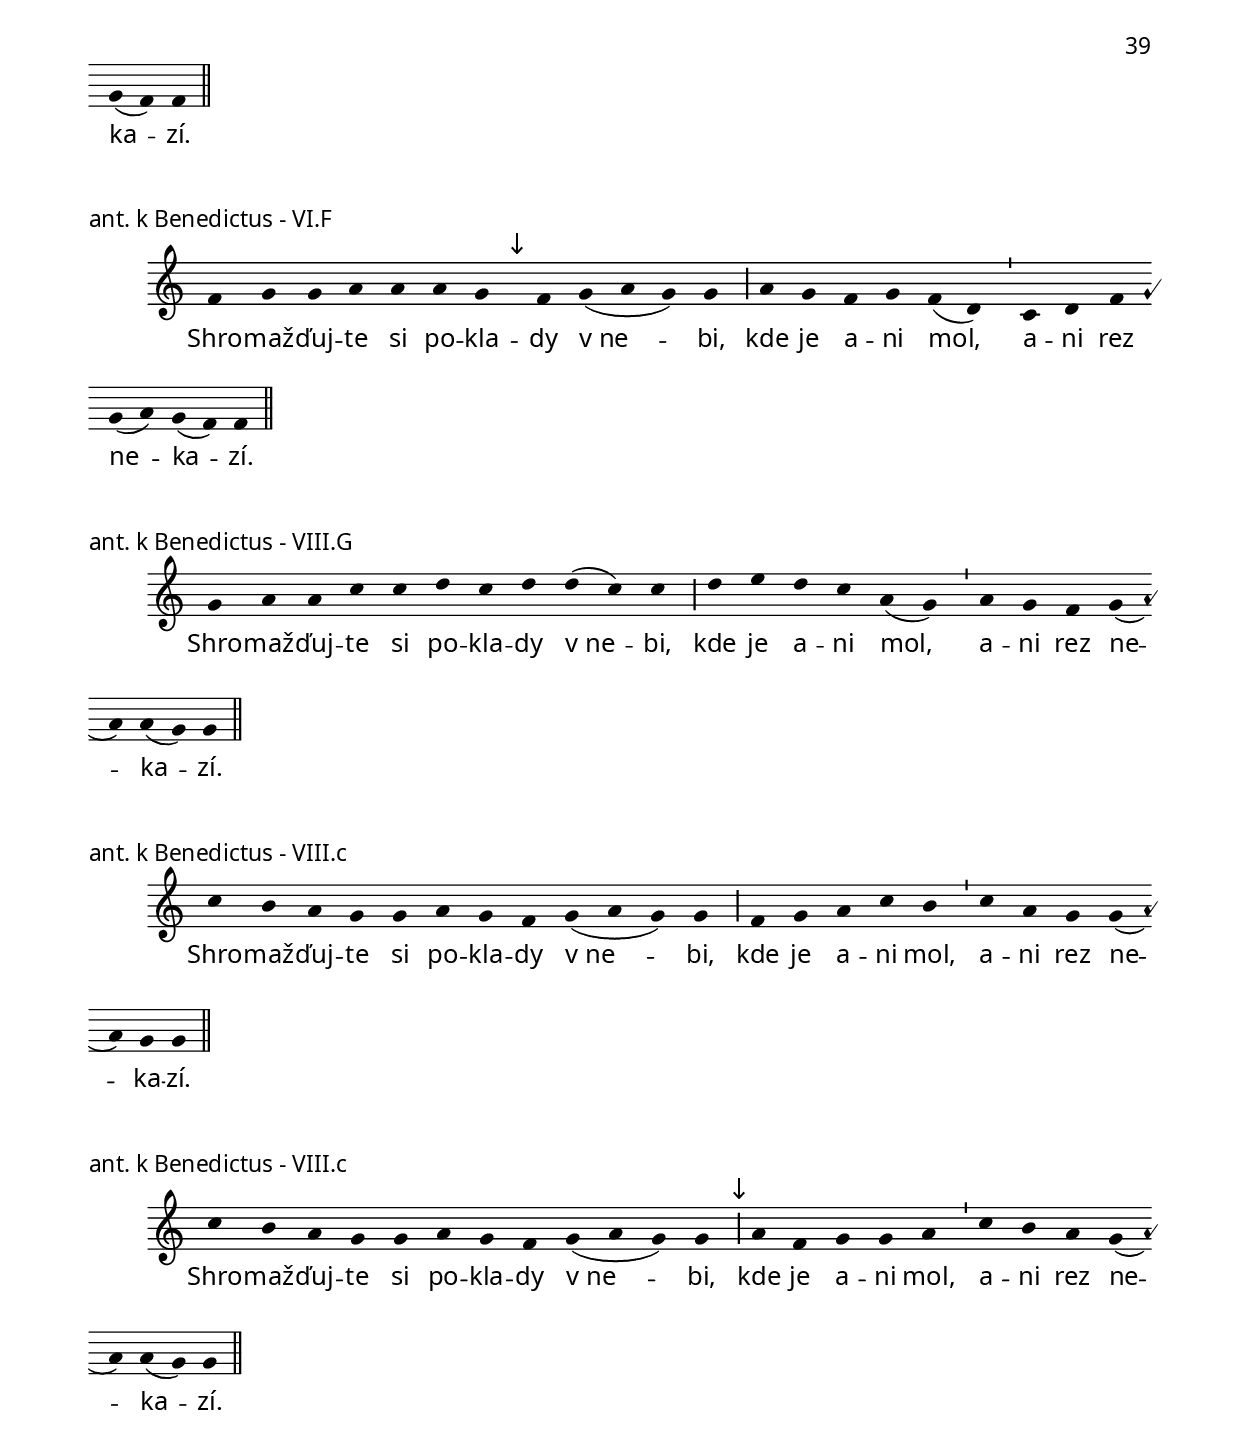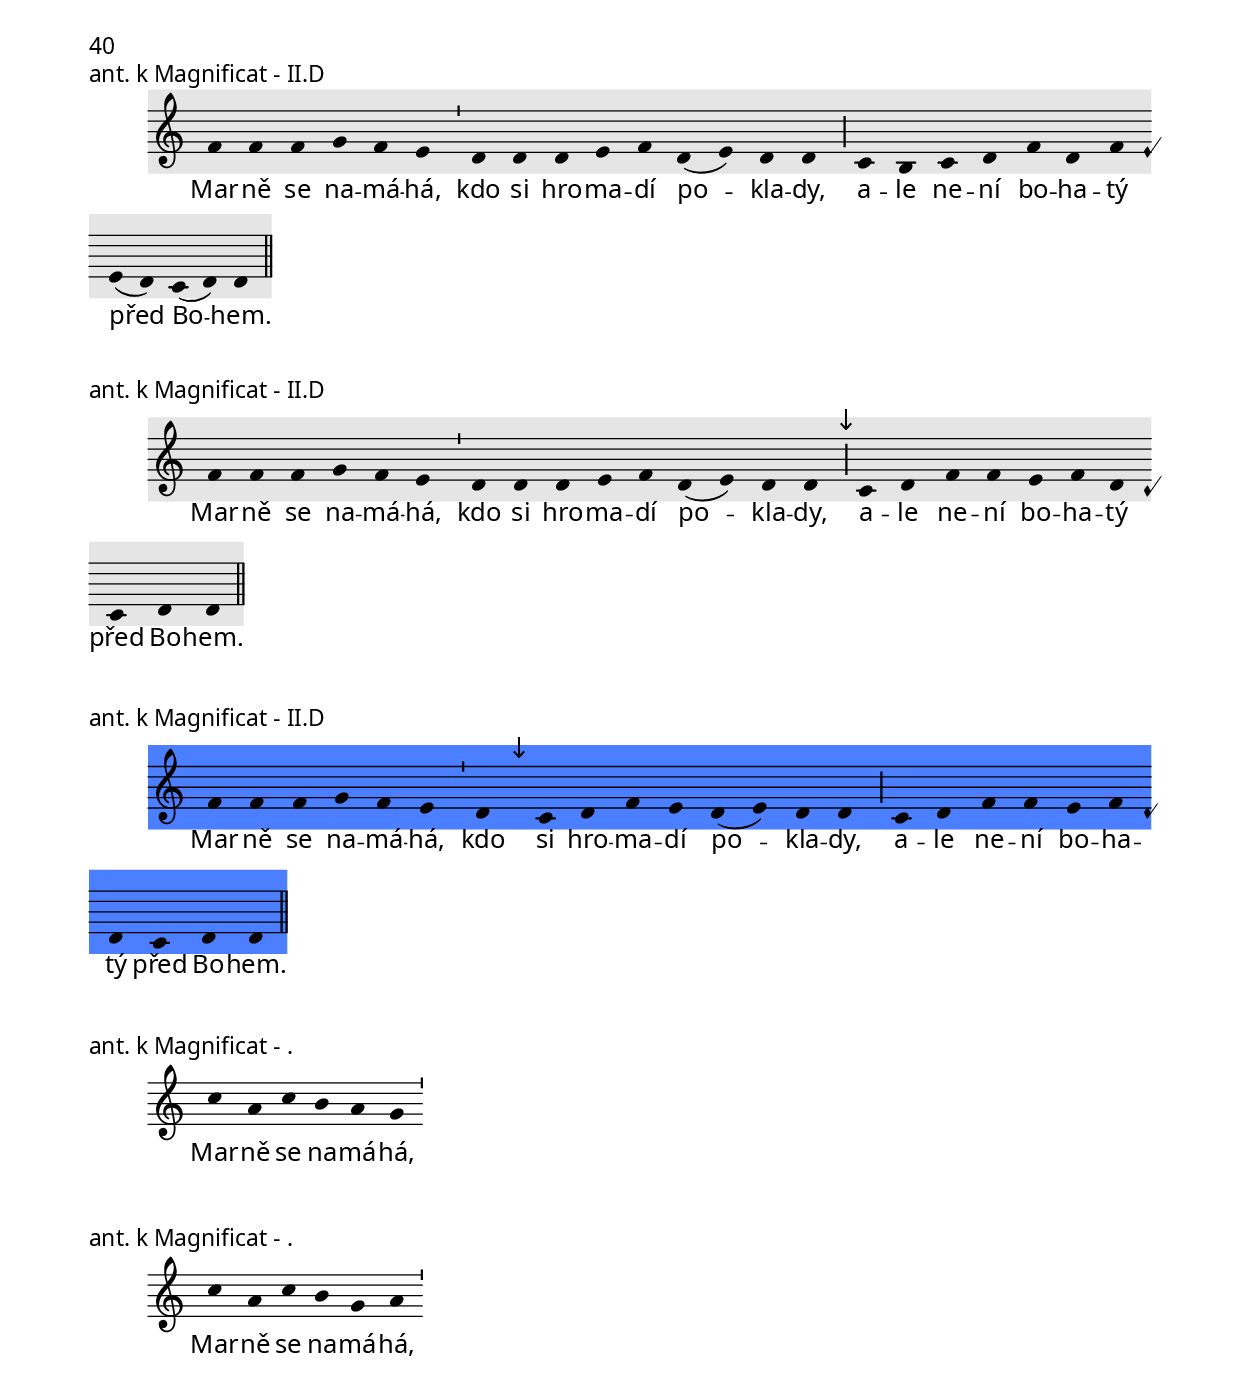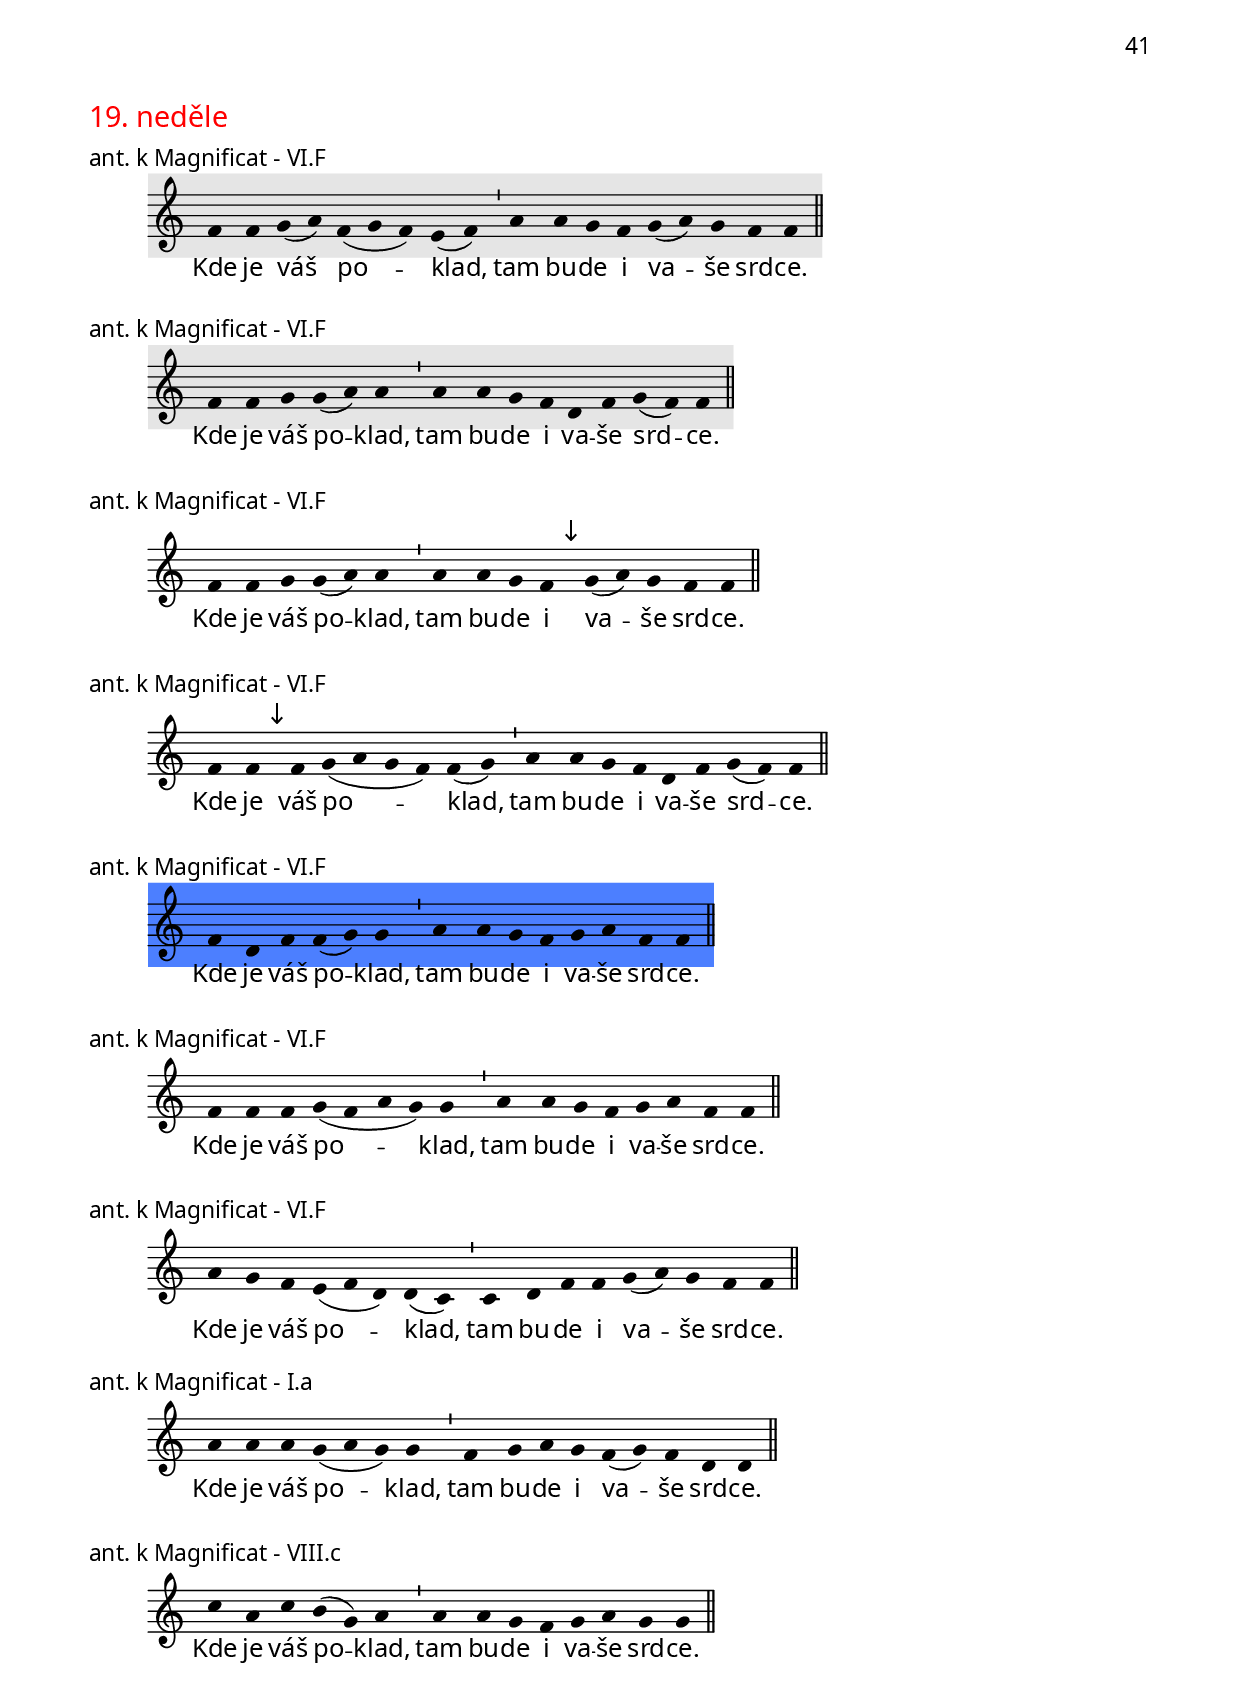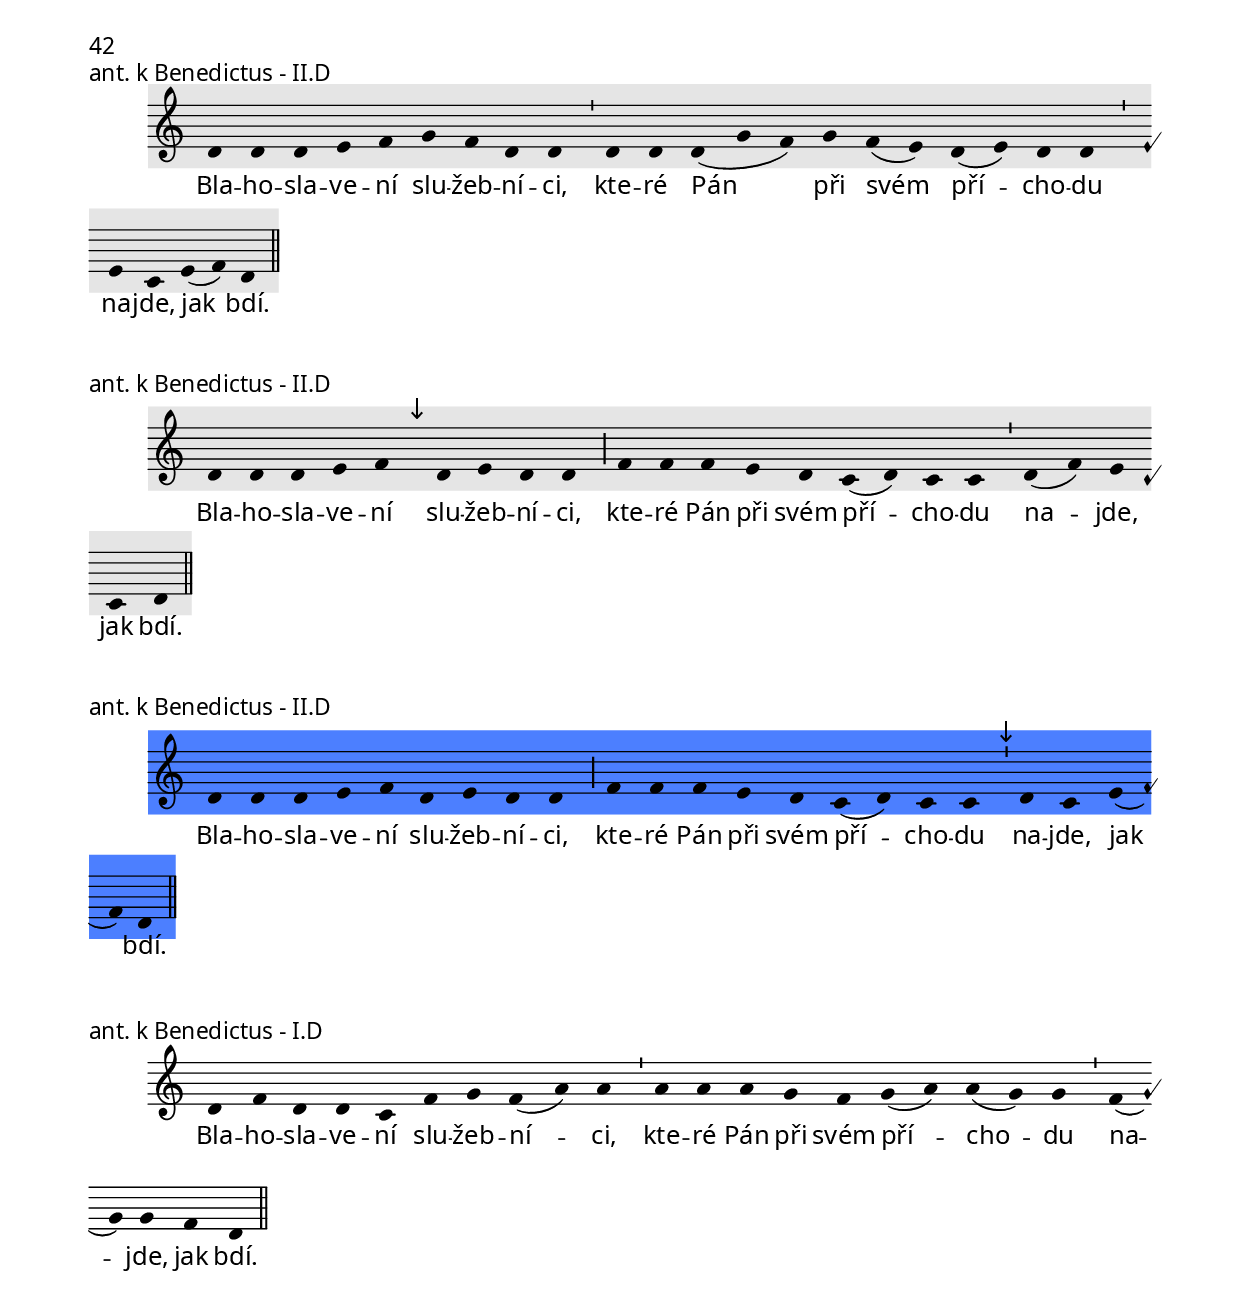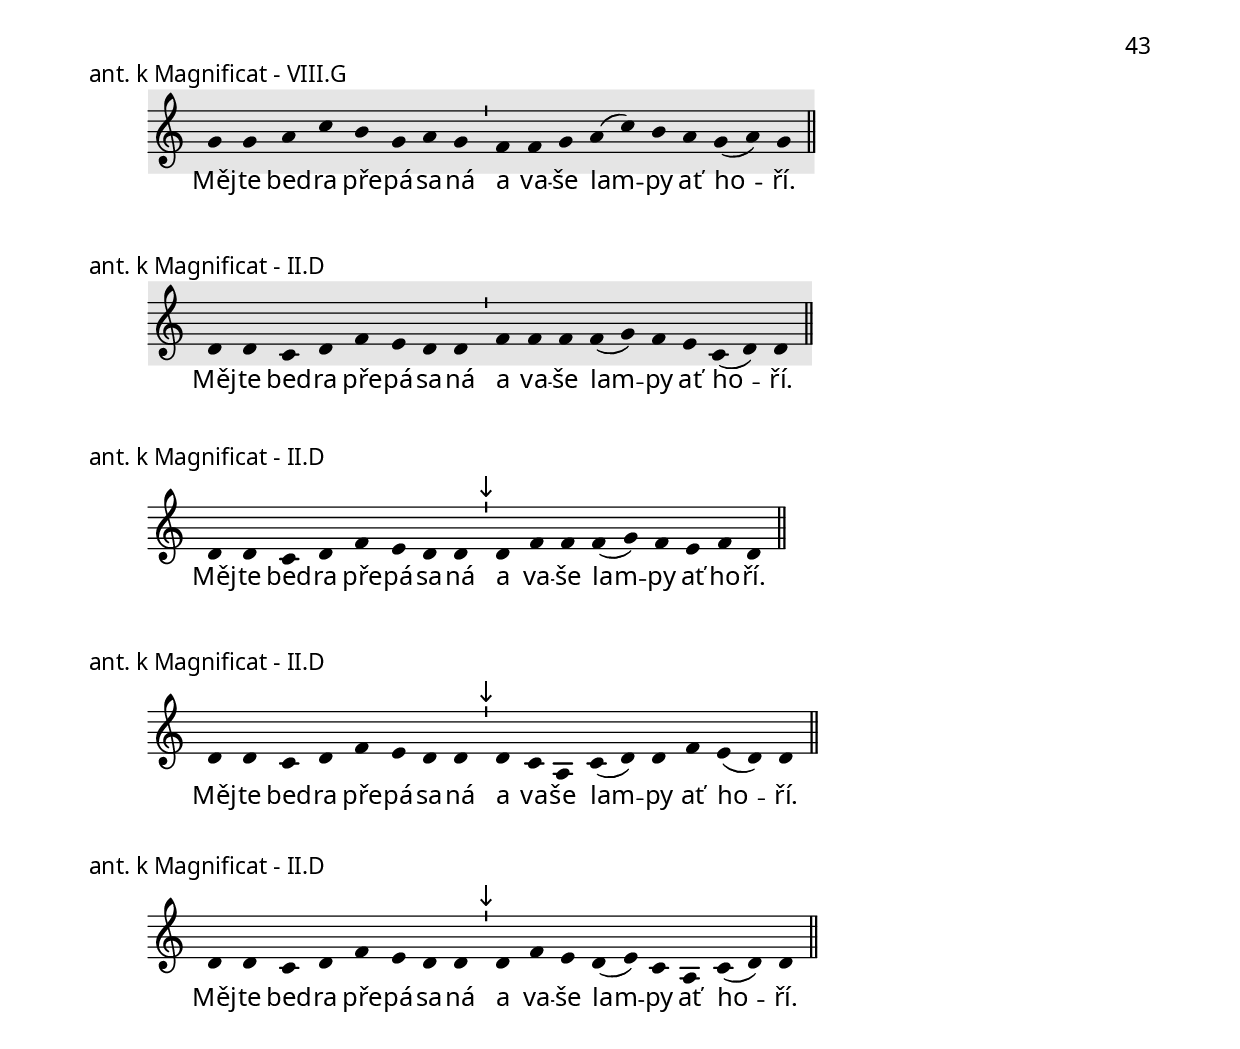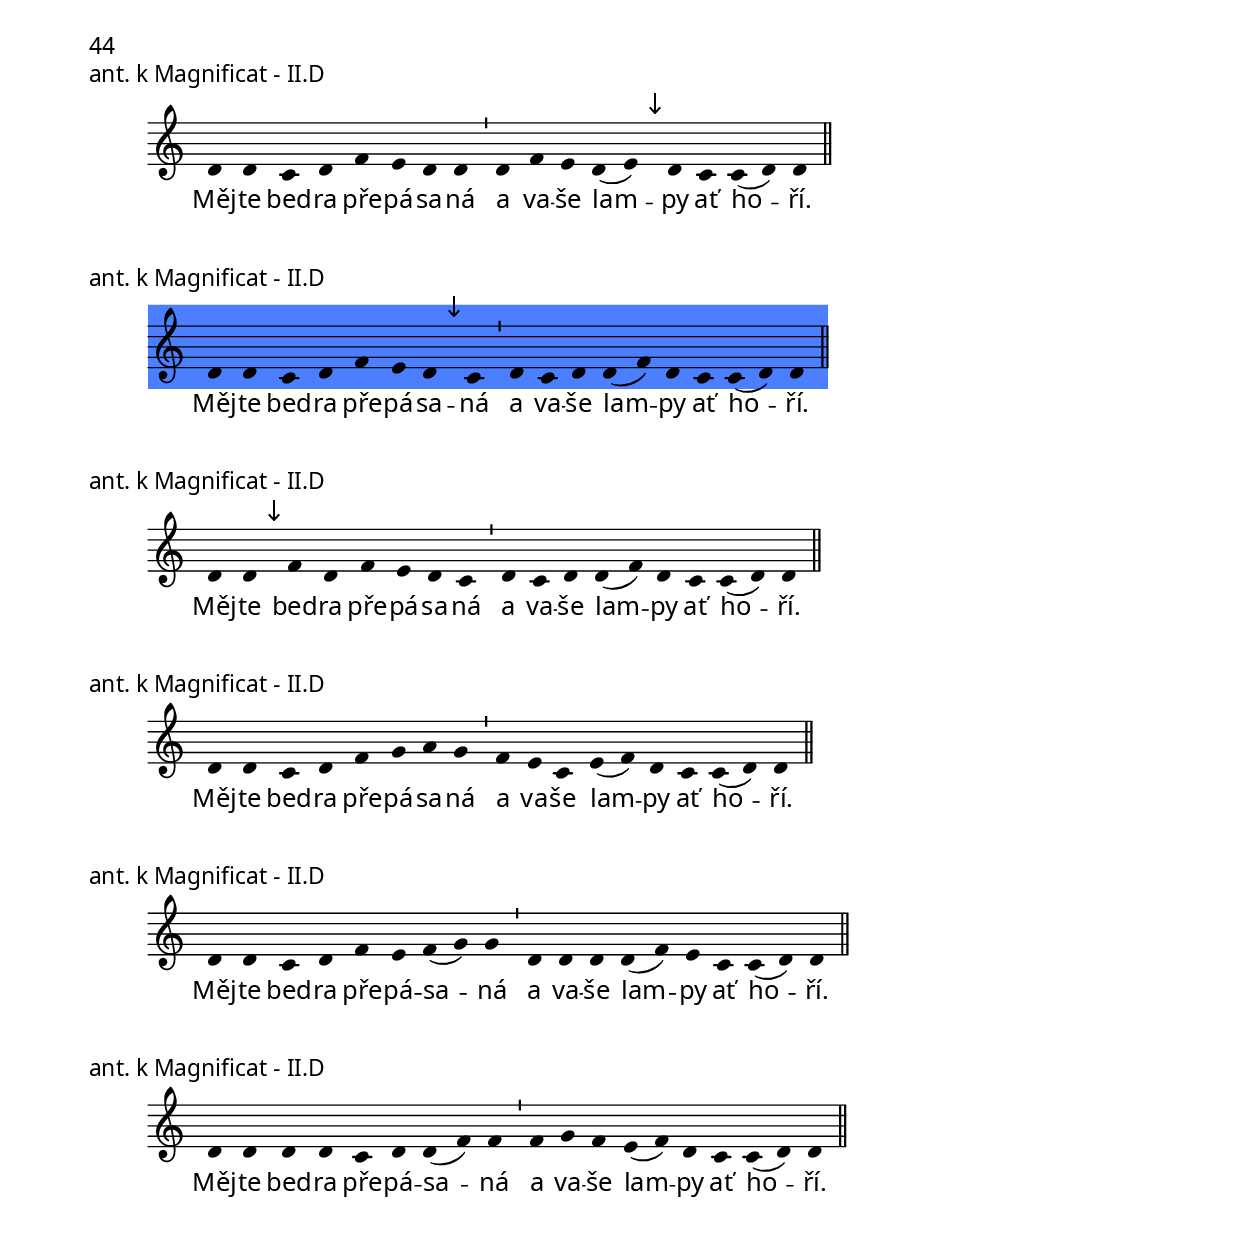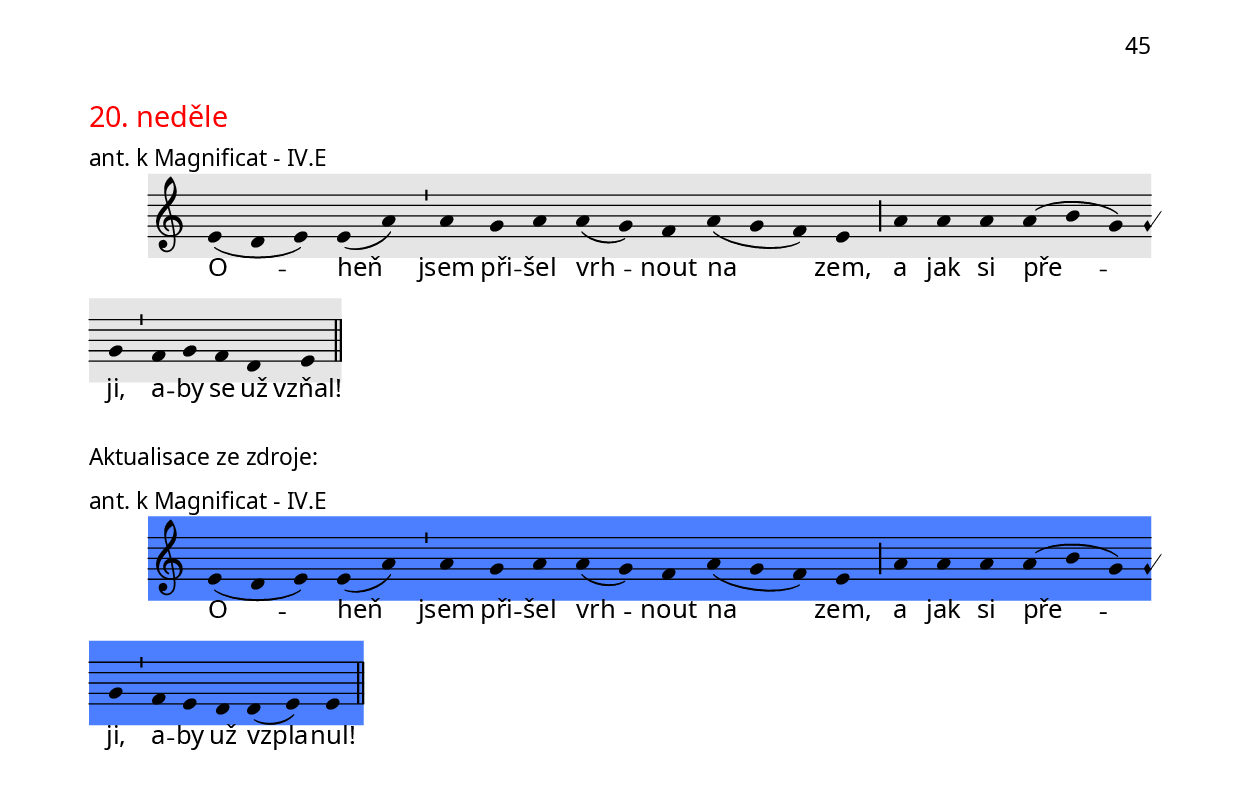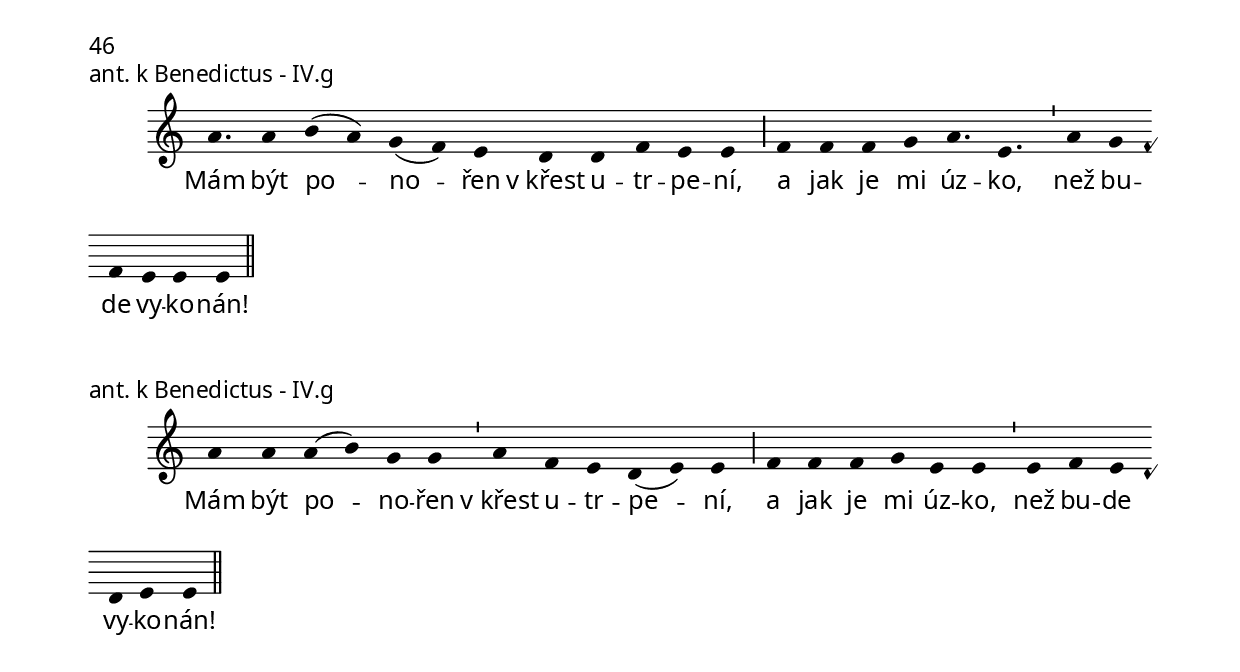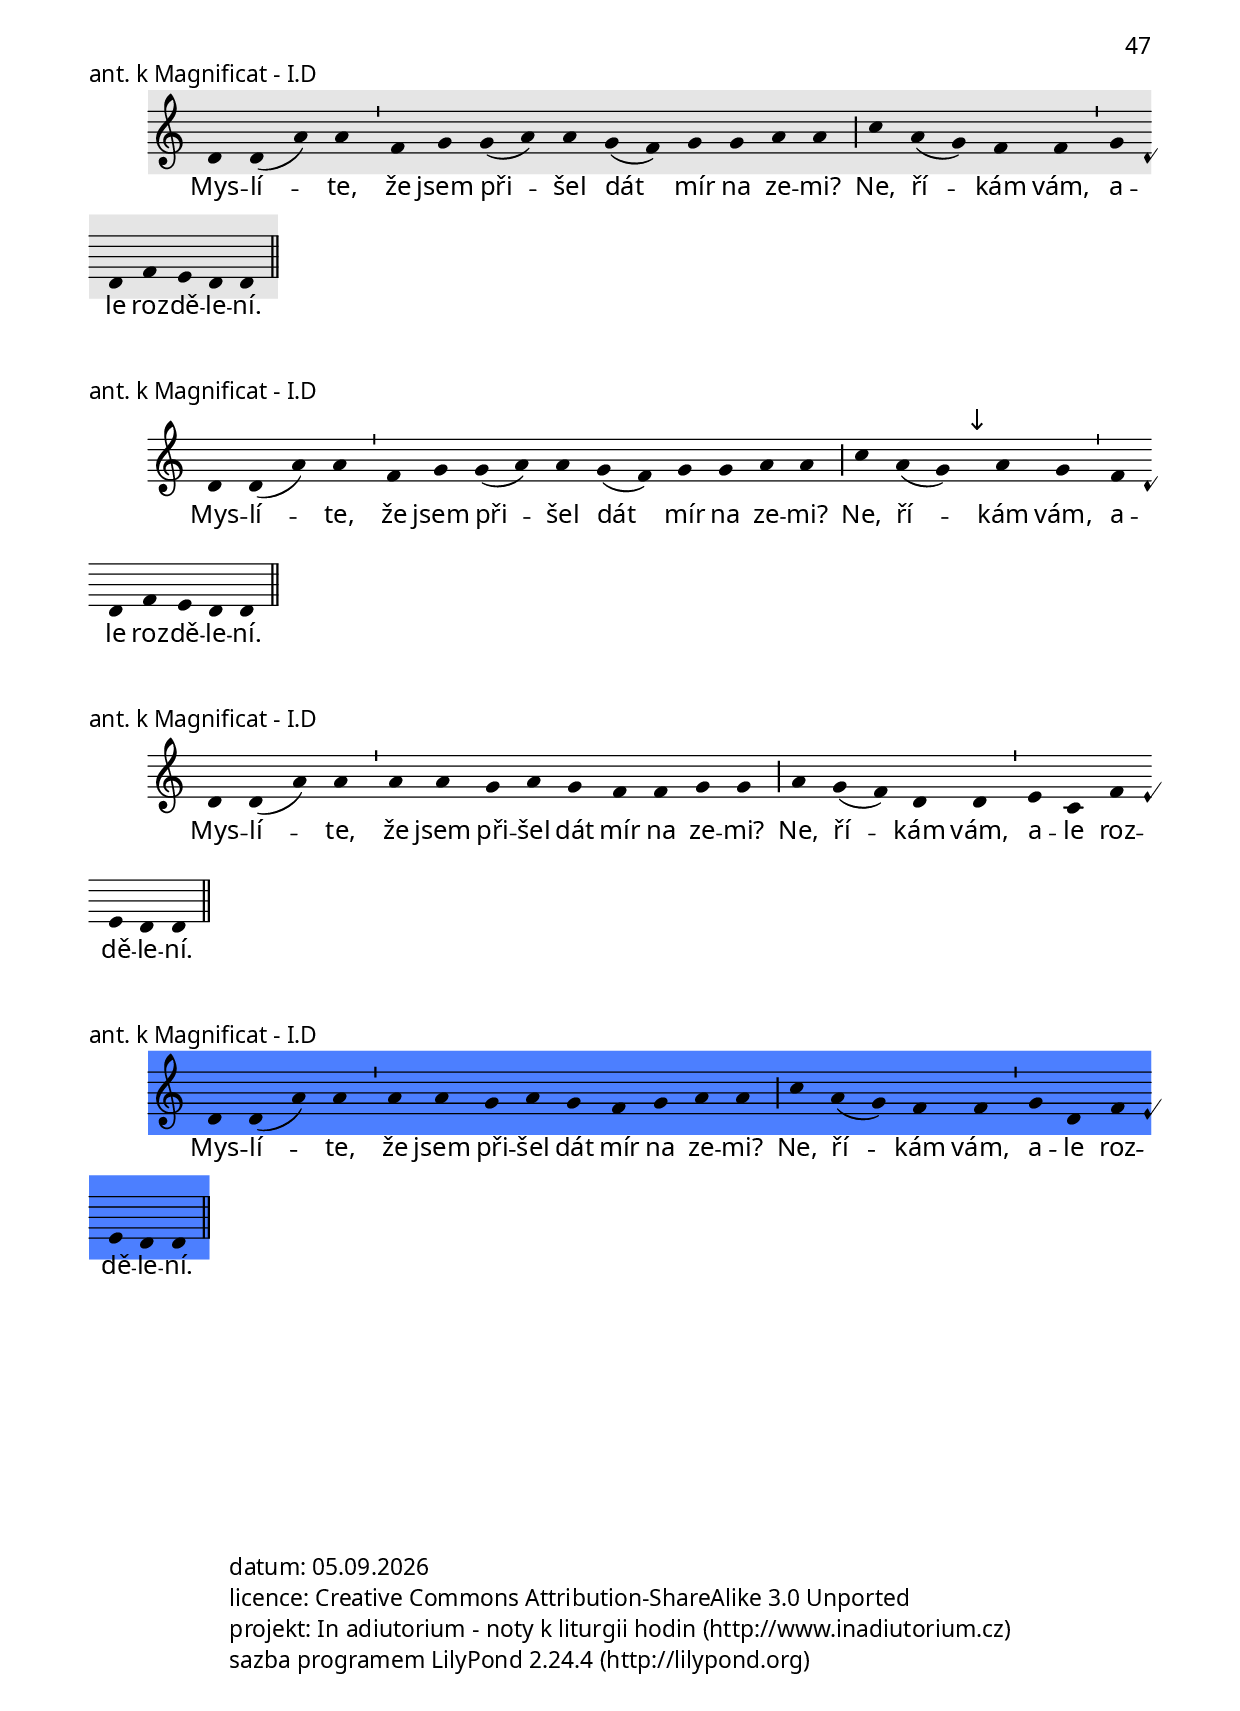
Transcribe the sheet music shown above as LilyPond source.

\include "../spolecne.ly"

\markup {\nadpisDen {"11. neděle"}}

\score {
  \relative c'' {
    \zvyraznovacSedy
    \choralniRezim
    a4 a a( b a) g( a) a \barMin f g a a f e d( e) e( d) \barMaior
    d c c( d) d f( e) f( d) d \barMin f( e) f f( a g) g \barMaior
    g a g f e d c e( f) d d \barFinalis
  }
  \addlyrics {
    Že -- na hříš -- ni -- ce při -- stou -- pi -- la k_Je -- ží -- šo -- vi,
    za -- ča -- la mu sl -- za -- mi smá -- čet no -- hy
    a vlast -- ní -- mi vla -- sy je u -- tí -- rat.
  }
  \header {
    quid = "ant. k Magnificat"
    modus = "I"
    differentia = "a2"
    psalmus = ""
    annus = "C"
    id = "ne11c-1ne-amag"
    piece = \markup {\sestavTitulekBezZalmu}
  }
}

\score {
  \relative c'' {
    \zvyraznovacSedy
    \choralniRezim
    g4 a a( bes) a a \barMin g a g f e f d d \barMaior
    f f e d f g g a( bes) a g g \barMaior
    g g f g g( a) g f e( f) e( d) d \barFinalis
  }
  \addlyrics {
    Že -- na hříš -- ni -- ce při -- stou -- pi -- la k_Je -- ží -- šo -- vi,
    za -- ča -- la mu sl -- za -- mi smá -- čet no -- hy
    a vlast -- ní -- mi vla -- sy je u -- tí -- rat.
  }
  \header {
    quid = "ant. k Magnificat"
    modus = "I"
    differentia = "g"
    psalmus = ""
    annus = "C"
    id = "ne11c-1ne-amag"
    piece = \markup {\sestavTitulekBezZalmu}
  }
}

\score {
  \relative c'' {
    \zvyraznovacModry
    \choralniRezim
    g4 a a( bes) a a \barMin g a g f e f d d \barMaior
    f f e d f g g a( bes) a g g \barMaior
    g g f g g( a) g f e( f) \mark\sipka d d \barFinalis
  }
  \addlyrics {
    Že -- na hříš -- ni -- ce při -- stou -- pi -- la k_Je -- ží -- šo -- vi,
    za -- ča -- la mu sl -- za -- mi smá -- čet no -- hy
    a vlast -- ní -- mi vla -- sy je u -- tí -- rat.
  }
  \header {
    quid = "ant. k Magnificat"
    modus = "I"
    differentia = "g"
    psalmus = ""
    annus = "C"
    id = "ne11c-1ne-amag"
    piece = \markup {\sestavTitulekBezZalmu}
  }
}

\pageBreak

\score {
  \relative c'' {
    \zvyraznovacSedy
    \choralniRezim
    g4 g g g f a( g a) c( b) a( g) g \barMin a( b) a g g \barMaior
    a a a a g f e d f g a( g) g \barMax
    c c c c( d) c b a a \barMin
    c( b) a a( b) a( g) g \barFinalis
  }
  \addlyrics {
    Mu -- se -- lo jí být od -- puš -- tě -- no mno -- ho hří -- chů,
    když mi ny -- ní pro -- ka -- zu -- je to -- lik lás -- ky.
    Ko -- mu se od -- pouš -- tí má -- lo,
    má -- lo mi -- lu -- je.
  }
  \header {
    quid = "ant. k Benedictus"
    modus = "VIII"
    differentia = "G"
    psalmus = ""
    annus = "C"
    id = "ne11c-rch-aben"
    piece = \markup {\sestavTitulekBezZalmu}
  }
}

\score {
  \relative c'' {
    \zvyraznovacModry
    \choralniRezim
    c4 c c b a g a g f g a g g \barMaior
    a a a a g f e d f g a( g) g \barMax
    a b c c d c a a \barMin
    c g a( g) f( g) g \barFinalis
  }
  \addlyrics {
    Mu -- se -- lo jí být od -- puš -- tě -- no mno -- ho hří -- chů,
    když mi ny -- ní pro -- ka -- zu -- je to -- lik lás -- ky.
    Ko -- mu se od -- pouš -- tí má -- lo,
    má -- lo mi -- lu -- je.
  }
  \header {
    quid = "ant. k Benedictus"
    modus = "VIII"
    differentia = "c"
    psalmus = ""
    annus = "C"
    id = "ne11c-rch-aben"
    piece = \markup {\sestavTitulekBezZalmu}
  }
}

\pageBreak

\score {
  \relative c'' {
    \zvyraznovacSedy
    \choralniRezim
    g4 g a( c) d c( d) d \barMaior
    d d( e f4.) e4 d c d c( b) a \barMin
    g( a b) a g g \barFinalis
  }
  \addlyrics {
    Je -- žíš ře -- kl že -- ně:
    Tvá ví -- ra tě za -- chrá -- ni -- la,
    jdi v_po -- ko -- ji!
  }
  \header {
    quid = "ant. k Magnificat"
    modus = "VII"
    differentia = "a"
    psalmus = ""
    annus = "C"
    fial = "antifony/mezidobi_nedeleB_11_20.ly#ne13b-rch-ben" % evangelium o Jairove dceri a zene s krvacenim
    id = "ne11c-2ne-amag"
    piece = \markup {\sestavTitulekBezZalmu}
  }
}

\markup\aktualisace

\score {
  \relative c'' {
    \zvyraznovacModry
    \choralniRezim
    a4 a c b c( d) d \barMaior
    d d( e) d c b c a( g) g \barMin
    a c( b) g( a) a \barFinalis
  }
  \addlyrics {
    Je -- žíš ře -- kl že -- ně:
    Tvá ví -- ra tě za -- chrá -- ni -- la,
    jdi v_po -- ko -- ji!
  }
  \header {
    quid = "ant. k Magnificat"
    modus = "IV alt"
    differentia = "A"
    psalmus = ""
    annus = "C"
    fial = "antifony/mezidobi_nedeleB_11_20.ly#ne13b-rch-ben" % evangelium o Jairove dceri a zene s krvacenim
    id = "ne11c-2ne-amag"
    piece = \markup {\sestavTitulekBezZalmu}
  }
}

\pageBreak

\markup {\nadpisDen {"12. neděle"}}

\score {
  \relative c'' {
    \zvyraznovacSedy
    \choralniRezim
    a4 g( a) a a \barMin a a g a c c b b \barMaior
    a a e( f d) e \barMaior
    e f g g g( a) \barMin g a f( e) e \barFinalis
  }
  \addlyrics {
    Syn člo -- vě -- ka bu -- de mu -- set mno -- ho tr -- pět,
    bu -- de za -- bit
    a tře -- tí -- ho dne bu -- de vzkří -- šen.
  }
  \header {
    quid = "ant. k Magnificat"
    modus = "IV"
    differentia = "g"
    psalmus = ""
    annus = "C"
    fial = "antifony/mezidobi_nedeleB_21_30.ly#ne24b-1ne-mag"
    id = "ne12c-1ne-amag"
    piece = \markup {\sestavTitulekBezZalmu}
  }
}

\markup{Aktualisace podle zdroje:}

\score {
  \relative c'' {
    \zvyraznovacSedy
    \choralniRezim
    a4 g( a) a a \barMin a a g a c c b b \barMaior
    a a e( f d) e \barMaior
    \mark\sipka f g a a g( a) \barMin g a f( e) e \barFinalis
  }
  \addlyrics {
    Syn člo -- vě -- ka bu -- de mu -- set mno -- ho tr -- pět,
    bu -- de za -- bit
    a tře -- tí -- ho dne bu -- de vzkří -- šen.
  }
  \header {
    quid = "ant. k Magnificat"
    modus = "IV"
    differentia = "g"
    psalmus = ""
    annus = "C"
    fial = "antifony/mezidobi_nedeleB_21_30.ly#ne24b-1ne-mag?jiny_text"
    id = "ne12c-1ne-amag"
    piece = \markup {\sestavTitulekBezZalmu}
  }
}

\markup\aktualisace

\score {
  \relative c'' {
    \choralniRezim
    a4 g( a) a a a a g a c c b b \barMaior
    a a e( f d) e \barMaior
    f g a a g( a) \barMin g a f( e) e \barFinalis
  }
  \addlyrics {
    Syn člo -- vě -- ka bu -- de mu -- set mno -- ho tr -- pět,
    bu -- de za -- bit
    a tře -- tí -- ho dne bu -- de vzkří -- šen.
  }
  \header {
    quid = "ant. k Magnificat"
    modus = "IV"
    differentia = "g"
    psalmus = ""
    annus = "C"
    fial = "antifony/mezidobi_nedeleB_21_30.ly#ne24b-1ne-mag?jiny_text"
    id = "ne12c-1ne-amag"
    piece = \markup {\sestavTitulekBezZalmu}
  }
}

\score {
  \relative c'' {
    \choralniRezim
    a4 g( a) a a a a g a c c b b \barMaior
    a a e( f d) e \barMaior
    f g a a g( a) \barMin g a \mark\sipka f( e d e) e \barFinalis
  }
  \addlyrics {
    Syn člo -- vě -- ka bu -- de mu -- set mno -- ho tr -- pět,
    bu -- de za -- bit
    a tře -- tí -- ho dne bu -- de vzkří -- šen.
  }
  \header {
    quid = "ant. k Magnificat"
    modus = "IV"
    differentia = "g"
    psalmus = ""
    annus = "C"
    fial = "antifony/mezidobi_nedeleB_21_30.ly#ne24b-1ne-mag?zacatek"
    id = "ne12c-1ne-amag"
    piece = \markup {\sestavTitulekBezZalmu}
  }
}

\score {
  \relative c'' {
    \choralniRezim
    a4 g( a) a a a a g a c c b b \barMaior
    a a e( f d) e \barMaior
    f g a a g( a) \barMin g a \mark\sipka g( f e4.) e \barFinalis
  }
  \addlyrics {
    Syn člo -- vě -- ka bu -- de mu -- set mno -- ho tr -- pět,
    bu -- de za -- bit
    a tře -- tí -- ho dne bu -- de vzkří -- šen.
  }
  \header {
    quid = "ant. k Magnificat"
    modus = "IV"
    differentia = "g"
    psalmus = ""
    annus = "C"
    fial = "antifony/mezidobi_nedeleB_21_30.ly#ne24b-1ne-mag?zacatek"
    id = "ne12c-1ne-amag"
    piece = \markup {\sestavTitulekBezZalmu}
  }
}

\score {
  \relative c'' {
    \zvyraznovacSedy
    \choralniRezim
    a4 g( a) a a a a g a c c b b \barMaior
    a a e( f d) e \barMaior
    f g a a g( a) \barMin \mark\sipka g f d( e) e \barFinalis
  }
  \addlyrics {
    Syn člo -- vě -- ka bu -- de mu -- set mno -- ho tr -- pět,
    bu -- de za -- bit
    a tře -- tí -- ho dne bu -- de vzkří -- šen.
  }
  \header {
    quid = "ant. k Magnificat"
    modus = "IV"
    differentia = "g"
    psalmus = ""
    annus = "C"
    fial = "antifony/mezidobi_nedeleB_21_30.ly#ne24b-1ne-mag?zacatek"
    id = "ne12c-1ne-amag"
    piece = \markup {\sestavTitulekBezZalmu}
  }
}

\score {
  \relative c'' {
    \choralniRezim
    a4 g( a) a a a a g a c c b b \barMaior
    a a e( f d) e \barMaior
    f g a a g( a) \barMin g f \mark\sipka e e \barFinalis
  }
  \addlyrics {
    Syn člo -- vě -- ka bu -- de mu -- set mno -- ho tr -- pět,
    bu -- de za -- bit
    a tře -- tí -- ho dne bu -- de vzkří -- šen.
  }
  \header {
    quid = "ant. k Magnificat"
    modus = "IV"
    differentia = "g"
    psalmus = ""
    annus = "C"
    fial = "antifony/mezidobi_nedeleB_21_30.ly#ne24b-1ne-mag?zacatek"
    id = "ne12c-1ne-amag"
    piece = \markup {\sestavTitulekBezZalmu}
  }
}

\markup\aktualisace

\score {
  \relative c'' {
    \zvyraznovacModry
    \choralniRezim
    a4 a( c) a a \barMin a a g a c c b b \barMaior
    a a e( f d) e \barMaior
    f g a a g( a) \barMin g f d( e) e \barFinalis
  }
  \addlyrics {
    Syn člo -- vě -- ka bu -- de mu -- set mno -- ho tr -- pět,
    bu -- de za -- bit
    a tře -- tí -- ho dne bu -- de vzkří -- šen.
  }
  \header {
    quid = "ant. k Magnificat"
    modus = "IV"
    differentia = "g"
    psalmus = ""
    annus = "C"
    fial = "antifony/mezidobi_nedeleB_21_30.ly#ne24b-1ne-mag?cast=1-3"
    id = "ne12c-1ne-amag"
    piece = \markup {\sestavTitulekBezZalmu}
  }
}

\pageBreak

\score {
  \relative c' {
    \choralniRezim
    d4 d d d( a') a \barMin a( g) f g f( d) d \barMaior
    d f g f4.( g) \barMin f4 e( d e) d( c) c( d) d \barFinalis
  }
  \addlyrics {
    Kdo chce jít za mnou, za -- při sám se -- be,
    vez -- mi svůj kříž a ná -- sle -- duj mě.
  }
  \header {
    quid = "ant. k Benedictus"
    modus = "I"
    differentia = "D"
    psalmus = ""
    id = "ne12c-rch-aben"
    fons = "commune jednoho mučedníka, 2. nešp., 1. ant."
    fial = "commune/commune_jedenmucednik.ly#2ne-a1"
    piece = \markup {\sestavTitulekBezZalmu}
  }
}

\pageBreak

\score {
  \relative c' {
    \zvyraznovacSedy
    \choralniRezim
    d4 d d d c bes c( d) c( d) d \barMin
    f( e) d d \barMaior
    f f f f f( g) g g f d( e c) c( d) \barMin
    bes c( d) e( f) d d \barFinalis
  }
  \addlyrics {
    Kdo by chtěl svůj ži -- vot za -- chrá -- nit,
    ztra -- tí ho,
    a -- le kdo svůj ži -- vot pro mě ztra -- tí,
    za -- chrá -- ní si ho.
  }
  \header {
    quid = "ant. k Magnificat"
    modus = "II"
    differentia = "D"
    psalmus = ""
    annus = "C"
    id = "ne12c-2ne-amag"
    piece = \markup {\sestavTitulekBezZalmu}
  }
}

\score {
  \relative c' {
    \choralniRezim
    d4 d d d c bes c( d) \mark\sipka d d \barMin
    f( e) d d \barMaior
    f f f f f( g) g \mark\sipka f e d( e c) c( d) \barMin
    \mark\sipka d( f) e c d d \barFinalis
  }
  \addlyrics {
    Kdo by chtěl svůj ži -- vot za -- chrá -- nit,
    ztra -- tí ho,
    a -- le kdo svůj ži -- vot pro mě ztra -- tí,
    za -- chrá -- ní si ho.
  }
  \header {
    quid = "ant. k Magnificat"
    modus = "II"
    differentia = "D"
    psalmus = ""
    annus = "C"
    id = "ne12c-2ne-amag"
    piece = \markup {\sestavTitulekBezZalmu}
  }
}

\score {
  \relative c' {
    \choralniRezim
    d4 d d d c bes c( d) d d \barMin
    f( e) d d \barMaior
    f f f f f( g) g f e d( e c) c( d) \barMin
    \mark\sipka d f( e) c d d \barFinalis
  }
  \addlyrics {
    Kdo by chtěl svůj ži -- vot za -- chrá -- nit,
    ztra -- tí ho,
    a -- le kdo svůj ži -- vot pro mě ztra -- tí,
    za -- chrá -- ní si ho.
  }
  \header {
    quid = "ant. k Magnificat"
    modus = "II"
    differentia = "D"
    psalmus = ""
    annus = "C"
    id = "ne12c-2ne-amag"
    piece = \markup {\sestavTitulekBezZalmu}
  }
}

\score {
  \relative c' {
    \choralniRezim
    e4 e e e f e d( f) e e \barMin
    g( a) f( e) e \barMaior
    d c d e f e f g g( a) a \barMin
    g f d e e \barFinalis
  }
  \addlyrics {
    Kdo by chtěl svůj ži -- vot za -- chrá -- nit,
    ztra -- tí ho,
    a -- le kdo svůj ži -- vot pro mě ztra -- tí,
    za -- chrá -- ní si ho.
  }
  \header {
    quid = "ant. k Magnificat"
    modus = "IV"
    differentia = "E"
    psalmus = ""
    annus = "C"
    id = "ne12c-2ne-amag"
    piece = \markup {\sestavTitulekBezZalmu}
  }
}

\score {
  \relative c' {
    \choralniRezim
    e4 e e e f e d( f) e e \barMin
    g( a) f( e) e \barMaior
    \mark\sipka f g a a b a g a f( g) g \barMin
    f e d e e \barFinalis
  }
  \addlyrics {
    Kdo by chtěl svůj ži -- vot za -- chrá -- nit,
    ztra -- tí ho,
    a -- le kdo svůj ži -- vot pro mě ztra -- tí,
    za -- chrá -- ní si ho.
  }
  \header {
    quid = "ant. k Magnificat"
    modus = "IV"
    differentia = "E"
    psalmus = ""
    annus = "C"
    id = "ne12c-2ne-amag"
    piece = \markup {\sestavTitulekBezZalmu}
  }
}

\score {
  \relative c' {
    \choralniRezim
    e4 e e e f e d( f) e e \barMin
    g( a) f( e) e \barMaior
    f g a a b a g a \mark\sipka a( g) g \barMin
    a g f e e \barFinalis
  }
  \addlyrics {
    Kdo by chtěl svůj ži -- vot za -- chrá -- nit,
    ztra -- tí ho,
    a -- le kdo svůj ži -- vot pro mě ztra -- tí,
    za -- chrá -- ní si ho.
  }
  \header {
    quid = "ant. k Magnificat"
    modus = "IV"
    differentia = "E"
    psalmus = ""
    annus = "C"
    id = "ne12c-2ne-amag"
    piece = \markup {\sestavTitulekBezZalmu}
  }
}

\score {
  \relative c' {
    \zvyraznovacSedy
    \choralniRezim
    e4 e e e f e d( f) e e \barMin
    g( a) f( e) e \barMaior
    f g a a \mark\sipka g a g f g( a) a \barMin
    g f d e e \barFinalis
  }
  \addlyrics {
    Kdo by chtěl svůj ži -- vot za -- chrá -- nit,
    ztra -- tí ho,
    a -- le kdo svůj ži -- vot pro mě ztra -- tí,
    za -- chrá -- ní si ho.
  }
  \header {
    quid = "ant. k Magnificat"
    modus = "IV"
    differentia = "E"
    psalmus = ""
    annus = "C"
    id = "ne12c-2ne-amag"
    piece = \markup {\sestavTitulekBezZalmu}
  }
}

\score {
  \relative c' {
    \zvyraznovacModry
    \choralniRezim
    e4 e e e f e d( f) e e \barMin
    g( a) f( e) e \barMaior
    f g a a g a \mark\sipka b g g( a) a \barMin
    g f d e e \barFinalis
  }
  \addlyrics {
    Kdo by chtěl svůj ži -- vot za -- chrá -- nit,
    ztra -- tí ho,
    a -- le kdo svůj ži -- vot pro mě ztra -- tí,
    za -- chrá -- ní si ho.
  }
  \header {
    quid = "ant. k Magnificat"
    modus = "IV"
    differentia = "E"
    psalmus = ""
    annus = "C"
    id = "ne12c-2ne-amag"
    piece = \markup {\sestavTitulekBezZalmu}
  }
}

\score {
  \relative c' {
    \choralniRezim
    e4 e e e f e \mark\sipka d( e) d d \barMin
    a'( g) f( e) e \barMaior
    f g a a g a b g g( a) a \barMin
    g f d e e \barFinalis
  }
  \addlyrics {
    Kdo by chtěl svůj ži -- vot za -- chrá -- nit,
    ztra -- tí ho,
    a -- le kdo svůj ži -- vot pro mě ztra -- tí,
    za -- chrá -- ní si ho.
  }
  \header {
    quid = "ant. k Magnificat"
    modus = "IV"
    differentia = "E"
    psalmus = ""
    annus = "C"
    id = "ne12c-2ne-amag"
    piece = \markup {\sestavTitulekBezZalmu}
  }
}

\pageBreak

\markup {\nadpisDen {"13. neděle"}}

\score {
  \relative c' {
    \zvyraznovacSedy
    \choralniRezim
    f4 f e d f( g) f f \barMin
    g g( a) g g a bes g g \barMaior
    a a a a g f d d \barMin
    e c c( f) e c d d \barFinalis
  }
  \addlyrics {
    Liš -- ky ma -- jí dou -- pa -- ta
    a ne -- beš -- tí ptá -- ci hníz -- da,
    a -- le Syn člo -- vě -- ka ne -- má,
    kam by hla -- vu po -- lo -- žil.
  }
  \header {
    quid = "ant. k Magnificat"
    modus = "I"
    differentia = "f"
    psalmus = ""
    annus = "C"
    placet = "netypické postupy"
    id = "ne13c-1ne-amag"
    piece = \markup {\sestavTitulekBezZalmu}
  }
}

\score {
  \relative c' {
    \zvyraznovacZeleny
    \choralniRezim
    f4 f e d \mark\sipka e( f) d d \barMin
    \mark\sipka f g( a) g f g( a) a g g \barMaior
    a a a a g f d d \barMin
    e c c( f) e c d d \barFinalis
  }
  \addlyrics {
    Liš -- ky ma -- jí dou -- pa -- ta
    a ne -- beš -- tí ptá -- ci hníz -- da,
    a -- le Syn člo -- vě -- ka ne -- má,
    kam by hla -- vu po -- lo -- žil.
  }
  \header {
    quid = "ant. k Magnificat"
    modus = "I"
    differentia = "f"
    psalmus = ""
    annus = "C"
    id = "ne13c-1ne-amag"
    piece = \markup {\sestavTitulekBezZalmu}
  }
}

\score {
  \relative c' {
    \choralniRezim
    f4 f e d e( f) d d \barMin
    f g( a) g f g( a) a g g \barMaior
    a a a a g f d d \barMin
    e c \mark\sipka d( f) e c d d \barFinalis
  }
  \addlyrics {
    Liš -- ky ma -- jí dou -- pa -- ta
    a ne -- beš -- tí ptá -- ci hníz -- da,
    a -- le Syn člo -- vě -- ka ne -- má,
    kam by hla -- vu po -- lo -- žil.
  }
  \header {
    quid = "ant. k Magnificat"
    modus = "I"
    differentia = "f"
    psalmus = ""
    annus = "C"
    id = "ne13c-1ne-amag"
    piece = \markup {\sestavTitulekBezZalmu}
  }
}

\score {
  \relative c' {
    \zvyraznovacSedy
    \choralniRezim
    f4 f e d e( f) d d \barMin
    f g( a) g f g( a) a g g \barMaior
    a a a a g f d d \barMin
    \mark\sipka c d f e c e d \barFinalis
  }
  \addlyrics {
    Liš -- ky ma -- jí dou -- pa -- ta
    a ne -- beš -- tí ptá -- ci hníz -- da,
    a -- le Syn člo -- vě -- ka ne -- má,
    kam by hla -- vu po -- lo -- žil.
  }
  \header {
    quid = "ant. k Magnificat"
    modus = "I"
    differentia = "f"
    psalmus = ""
    annus = "C"
    id = "ne13c-1ne-amag"
    piece = \markup {\sestavTitulekBezZalmu}
  }
}

\score {
  \relative c' {
    \choralniRezim
    f4 f e d e( f) d d \barMin
    f g( a) g f g( a) a g g \barMaior
    \mark\sipka f g a a g f d d \barMin
    c d f e c e d \barFinalis
  }
  \addlyrics {
    Liš -- ky ma -- jí dou -- pa -- ta
    a ne -- beš -- tí ptá -- ci hníz -- da,
    a -- le Syn člo -- vě -- ka ne -- má,
    kam by hla -- vu po -- lo -- žil.
  }
  \header {
    quid = "ant. k Magnificat"
    modus = "I"
    differentia = "f"
    psalmus = ""
    annus = "C"
    id = "ne13c-1ne-amag"
    piece = \markup {\sestavTitulekBezZalmu}
  }
}

\score {
  \relative c' {
    \zvyraznovacModry
    \choralniRezim
    f4 f e d e( f) d d \barMin
    \mark\sipka c d f f g( a) a g g \barMaior
    f g a a g f \mark\sipka g( f) d \barMin
    c d f e c e d \barFinalis
  }
  \addlyrics {
    Liš -- ky ma -- jí dou -- pa -- ta
    a ne -- beš -- tí ptá -- ci hníz -- da,
    a -- le Syn člo -- vě -- ka ne -- má,
    kam by hla -- vu po -- lo -- žil.
  }
  \header {
    quid = "ant. k Magnificat"
    modus = "I"
    differentia = "f"
    psalmus = ""
    annus = "C"
    id = "ne13c-1ne-amag"
    piece = \markup {\sestavTitulekBezZalmu}
  }
}

\pageBreak

\score {
  \relative c'' {
    \zvyraznovacSedy
    \choralniRezim
    g4( c) \barMin c d( c b c) a \barMin
    a( b c) a g( a) g g \barFinalis
  }
  \addlyrics {
    Jdi a zvěs -- tuj
    Bo -- ží krá -- lov -- ství!
  }
  \header {
    quid = "ant. k Benedictus"
    modus = "VIII"
    differentia = "G"
    psalmus = ""
    annus = "C"
    id = "ne13c-rch-aben"
    piece = \markup {\sestavTitulekBezZalmu}
  }
}

\score {
  \relative c' {
    \choralniRezim
    f4 f g( a g f) f( g) \barMin
    f( e) c e( f) d d \barFinalis
  }
  \addlyrics {
    Jdi a zvěs -- tuj
    Bo -- ží krá -- lov -- ství!
  }
  \header {
    quid = "ant. k Benedictus"
    modus = "I"
    differentia = "f"
    psalmus = ""
    annus = "C"
    id = "ne13c-rch-aben"
    piece = \markup {\sestavTitulekBezZalmu}
  }
}

\score {
  \relative c' {
    \choralniRezim
    f4 f g( a g) g \barMin
    f( d) f( g) g f f \barFinalis
  }
  \addlyrics {
    Jdi a zvěs -- tuj
    Bo -- ží krá -- lov -- ství!
  }
  \header {
    quid = "ant. k Benedictus"
    modus = "VI"
    differentia = "F"
    psalmus = ""
    annus = "C"
    id = "ne13c-rch-aben"
    piece = \markup {\sestavTitulekBezZalmu}
  }
}

\score {
  \relative c' {
    \choralniRezim
    f4 f g( a bes) a \barMin
    g( f) g( a) g f f \barFinalis
  }
  \addlyrics {
    Jdi a zvěs -- tuj
    Bo -- ží krá -- lov -- ství!
  }
  \header {
    quid = "ant. k Benedictus"
    modus = "VI"
    differentia = "F"
    psalmus = ""
    annus = "C"
    id = "ne13c-rch-aben"
    piece = \markup {\sestavTitulekBezZalmu}
  }
}

\score {
  \relative c' {
    \zvyraznovacZeleny
    \choralniRezim
    f4 g g( a) a \barMin
    g f g( a) g( f) f \barFinalis
  }
  \addlyrics {
    Jdi a zvěs -- tuj
    Bo -- ží krá -- lov -- ství!
  }
  \header {
    quid = "ant. k Benedictus"
    modus = "VI"
    differentia = "F"
    psalmus = ""
    annus = "C"
    id = "ne13c-rch-aben"
    piece = \markup {\sestavTitulekBezZalmu}
  }
}

\score {
  \relative c'' {
    \choralniRezim
    c4 a c b a g a g g \barFinalis
  }
  \addlyrics {
    Jdi a zvěs -- tuj Bo -- ží krá -- lov -- ství!
  }
  \header {
    quid = "ant. k Benedictus"
    modus = "VIII"
    differentia = "c"
    psalmus = ""
    annus = "C"
    id = "ne13c-rch-aben"
    piece = \markup {\sestavTitulekBezZalmu}
  }
}

\score {
  \relative c' {
    \choralniRezim
    f4 g a c b g a g g \barFinalis
  }
  \addlyrics {
    Jdi a zvěs -- tuj Bo -- ží krá -- lov -- ství!
  }
  \header {
    quid = "ant. k Benedictus"
    modus = "VIII"
    differentia = "G"
    psalmus = ""
    annus = "C"
    id = "ne13c-rch-aben"
    piece = \markup {\sestavTitulekBezZalmu}
  }
}

\score {
  \relative c'' {
    \choralniRezim
    g4 a g( c) c \barMin
    b a g( a) g g \barFinalis
  }
  \addlyrics {
    Jdi a zvěs -- tuj
    Bo -- ží krá -- lov -- ství!
  }
  \header {
    quid = "ant. k Benedictus"
    modus = "VIII"
    differentia = "G"
    psalmus = ""
    annus = "C"
    id = "ne13c-rch-aben"
    piece = \markup {\sestavTitulekBezZalmu}
  }
}

\score {
  \relative c' {
    \choralniRezim
    d4 d f( g a) g \barMin
    f( e) c e( f) d d \barFinalis
  }
  \addlyrics {
    Jdi a zvěs -- tuj
    Bo -- ží krá -- lov -- ství!
  }
  \header {
    quid = "ant. k Benedictus"
    modus = "I"
    differentia = "D"
    psalmus = ""
    annus = "C"
    id = "ne13c-rch-aben"
    piece = \markup {\sestavTitulekBezZalmu}
  }
}

\score {
  \relative c' {
    \zvyraznovacSedy
    \choralniRezim
    d4 d f( g a) g \barMin
    \mark\sipka f e f( d) c( d) d \barFinalis
  }
  \addlyrics {
    Jdi a zvěs -- tuj
    Bo -- ží krá -- lov -- ství!
  }
  \header {
    quid = "ant. k Benedictus"
    modus = "I"
    differentia = "D"
    psalmus = ""
    annus = "C"
    id = "ne13c-rch-aben"
    piece = \markup {\sestavTitulekBezZalmu}
  }
}

\score {
  \relative c' {
    \zvyraznovacModry
    \choralniRezim
    \mark\sipka f4 d f( g a) g \barMin
    f e f( d) c( d) d \barFinalis
  }
  \addlyrics {
    Jdi a zvěs -- tuj
    Bo -- ží krá -- lov -- ství!
  }
  \header {
    quid = "ant. k Benedictus"
    modus = "I"
    differentia = "f"
    psalmus = ""
    annus = "C"
    id = "ne13c-rch-aben"
    piece = \markup {\sestavTitulekBezZalmu}
  }
}

\score {
  \relative c'' {
    \choralniRezim
    a4 b a( g e) e \barMin
    d c d( f) f( e) e \barFinalis
  }
  \addlyrics {
    Jdi a zvěs -- tuj
    Bo -- ží krá -- lov -- ství!
  }
  \header {
    quid = "ant. k Benedictus"
    modus = "IV"
    differentia = "g"
    psalmus = ""
    annus = "C"
    id = "ne13c-rch-aben"
    piece = \markup {\sestavTitulekBezZalmu}
  }
}

\pageBreak

\score {
  \relative c' {
    \zvyraznovacSedy
    \choralniRezim
    e4 e \barMin e e d e f e f( g e) d \barMin
    f g a a a b a a \barMaior
    a( g a) f( e) f e d d \barMin
    c d f f e e \barFinalis
  }
  \addlyrics {
    Žád -- ný,
    kdo po -- lo -- žil ru -- ku na pluh
    a o -- hlí -- ží se za se -- be,
    ne -- ní způ -- so -- bi -- lý pro Bo -- ží krá -- lov -- ství.
  }
  \header {
    quid = "ant. k Magnificat"
    modus = "IV"
    differentia = "E"
    psalmus = ""
    annus = "C"
    id = "ne13c-2ne-amag"
    piece = \markup {\sestavTitulekBezZalmu}
  }
}

\score {
  \relative c' {
    \zvyraznovacSedy
    \choralniRezim
    e4 e e f e e f g g( e) e \barMin
    e g a a g b a a \barMaior
    g a g f e e \barMin
    e f d d e e \barFinalis
  }
  \addlyrics {
    Žád -- ný, kdo po -- lo -- žil ru -- ku na pluh
    a o -- hlí -- ží se za se -- be,
    ne -- ní způ -- so -- bi -- lý
    pro Bo -- ží krá -- lov -- ství.
  }
  \header {
    quid = "ant. k Magnificat"
    modus = "IV"
    differentia = "E"
    psalmus = ""
    annus = "C"
    placet = "začátek málo zpěvný"
    id = "ne13c-2ne-amag"
    piece = \markup {\sestavTitulekBezZalmu}
  }
}

\score {
  \relative c' {
    \choralniRezim
    e4 e e f e e f g g( e) e \barMin
    e g a a g b a a \barMaior
    g a g f e \mark\sipka d \barMin
    d e f f e e \barFinalis
  }
  \addlyrics {
    Žád -- ný, kdo po -- lo -- žil ru -- ku na pluh
    a o -- hlí -- ží se za se -- be,
    ne -- ní způ -- so -- bi -- lý
    pro Bo -- ží krá -- lov -- ství.
  }
  \header {
    quid = "ant. k Magnificat"
    modus = "IV"
    differentia = "E"
    psalmus = ""
    annus = "C"
    id = "ne13c-2ne-amag"
    piece = \markup {\sestavTitulekBezZalmu}
  }
}

\score {
  \relative c' {
    \choralniRezim
    e4 e e f e d c d d( e) e \barMin
    e f g a g f( g) e e \barMaior
    e( f) e d c d d
    f g f d e e \barFinalis
  }
  \addlyrics {
    Žád -- ný, kdo po -- lo -- žil ru -- ku na pluh
    a o -- hlí -- ží se za se -- be,
    ne -- ní způ -- so -- bi -- lý
    pro Bo -- ží krá -- lov -- ství.
  }
  \header {
    quid = "ant. k Magnificat"
    modus = "IV"
    differentia = "E"
    psalmus = ""
    annus = "C"
    id = "ne13c-2ne-amag"
    piece = \markup {\sestavTitulekBezZalmu}
  }
}

\score {
  \relative c' {
    \choralniRezim
    e4 e e f e d c d d( e) e \barMin
    e f g a g f( g) e e \barMaior
    \mark\sipka g a b a g( a) a \barMin
    a g f d e e \barFinalis
  }
  \addlyrics {
    Žád -- ný, kdo po -- lo -- žil ru -- ku na pluh
    a o -- hlí -- ží se za se -- be,
    ne -- ní způ -- so -- bi -- lý
    pro Bo -- ží krá -- lov -- ství.
  }
  \header {
    quid = "ant. k Magnificat"
    modus = "IV"
    differentia = "E"
    psalmus = ""
    annus = "C"
    id = "ne13c-2ne-amag"
    piece = \markup {\sestavTitulekBezZalmu}
  }
}

\score {
  \relative c' {
    \choralniRezim
    f4 g a a g f g f d d \barMin
    d f f e d e d c \barMaior
    f( g a bes) a g f e d \barMin
    c f e c d d \barFinalis
  }
  \addlyrics {
    Žád -- ný, kdo po -- lo -- žil ru -- ku na pluh
    a o -- hlí -- ží se za se -- be,
    ne -- ní způ -- so -- bi -- lý
    pro Bo -- ží krá -- lov -- ství.
  }
  \header {
    quid = "ant. k Magnificat"
    modus = "I"
    differentia = "f"
    psalmus = ""
    annus = "C"
    id = "ne13c-2ne-amag"
    piece = \markup {\sestavTitulekBezZalmu}
  }
}

\score {
  \relative c' {
    \choralniRezim
    f4 g a a g f g f d d \barMin
    d f f e d e d c \barMaior
    \mark\sipka c( d f g) f e f d( c) c \barMin
    d f e c d d \barFinalis
  }
  \addlyrics {
    Žád -- ný, kdo po -- lo -- žil ru -- ku na pluh
    a o -- hlí -- ží se za se -- be,
    ne -- ní způ -- so -- bi -- lý
    pro Bo -- ží krá -- lov -- ství.
  }
  \header {
    quid = "ant. k Magnificat"
    modus = "I"
    differentia = "f"
    psalmus = ""
    annus = "C"
    id = "ne13c-2ne-amag"
    piece = \markup {\sestavTitulekBezZalmu}
  }
}

\score {
  \relative c'' {
    \choralniRezim
    a4 g f g( a) g g f e d( c) c \barMin
    d f g a g f g g \barMaior
    a a g f e( d) d \barMin
    c f e c d d \barFinalis
  }
  \addlyrics {
    Žád -- ný, kdo po -- lo -- žil ru -- ku na pluh
    a o -- hlí -- ží se za se -- be,
    ne -- ní způ -- so -- bi -- lý
    pro Bo -- ží krá -- lov -- ství.
  }
  \header {
    quid = "ant. k Magnificat"
    modus = "I"
    differentia = "a"
    psalmus = ""
    annus = "C"
    id = "ne13c-2ne-amag"
    piece = \markup {\sestavTitulekBezZalmu}
  }
}

\score {
  \relative c' {
    \zvyraznovacModry
    \choralniRezim
    d4 d d f e d f g g( a) a \barMin
    a g a g f g( a) g g \barMaior
    a a g f d d \barMin
    f e c e( f) d d \barFinalis
  }
  \addlyrics {
    Žád -- ný, kdo po -- lo -- žil ru -- ku na pluh
    a o -- hlí -- ží se za se -- be,
    ne -- ní způ -- so -- bi -- lý
    pro Bo -- ží krá -- lov -- ství.
  }
  \header {
    quid = "ant. k Magnificat"
    modus = "I"
    differentia = "D"
    psalmus = ""
    annus = "C"
    id = "ne13c-2ne-amag"
    piece = \markup {\sestavTitulekBezZalmu}
  }
}

\pageBreak

\markup {\nadpisDen {"14. neděle"}}

\score {
  \relative c'' {
    \zvyraznovacSedy
    \choralniRezim
    a4 a g a b a \barMin
    g a b a g f( e) e \barMaior
    f( g) f f f e d d( e) \barMin
    e e f( g) g a g a g( f) e e \barFinalis
  }
  \addlyrics {
    Žeň je si -- ce hoj -- ná,
    a -- le děl -- ní -- ků má -- lo.
    Pros -- te pro -- to Pá -- na žně,
    a -- by po -- slal děl -- ní -- ky na svou žeň.
  }
  \header {
    quid = "ant. k Magnificat"
    modus = "IV"
    differentia = "g"
    psalmus = ""
    annus = "C"
    id = "ne14c-1ne-amag"
    piece = \markup {\sestavTitulekBezZalmu}
  }
}

\score {
  \relative c'' {
    \choralniRezim
    a4 a g a b a \barMin
    \mark\sipka a g a b g e e \barMaior
    f g a g f g e \barMin
    f g g( a) a a g f d e e \barFinalis
  }
  \addlyrics {
    Žeň je si -- ce hoj -- ná,
    a -- le děl -- ní -- ků má -- lo.
    Pros -- te pro -- to Pá -- na žně,
    a -- by po -- slal děl -- ní -- ky na svou žeň.
  }
  \header {
    quid = "ant. k Magnificat"
    modus = "IV"
    differentia = "g"
    psalmus = ""
    annus = "C"
    id = "ne14c-1ne-amag"
    piece = \markup {\sestavTitulekBezZalmu}
  }
}

\score {
  \relative c'' {
    \choralniRezim
    a4 a g a b a \barMin
    \mark\sipka a g g a g f( e) e \barMaior
    f g a \mark\sipka a g a e \barMin
    f f e d f g g g( f) e e \barFinalis
  }
  \addlyrics {
    Žeň je si -- ce hoj -- ná,
    a -- le děl -- ní -- ků má -- lo.
    Pros -- te pro -- to Pá -- na žně,
    a -- by po -- slal děl -- ní -- ky na svou žeň.
  }
  \header {
    quid = "ant. k Magnificat"
    modus = "IV"
    differentia = "g"
    psalmus = ""
    annus = "C"
    id = "ne14c-1ne-amag"
    piece = \markup {\sestavTitulekBezZalmu}
  }
}

\score {
  \relative c'' {
    \zvyraznovacZeleny
    \choralniRezim
    a4 a g a b a \barMin
    a g g a g f( e) e \barMaior
    f g a a g a e \barMin
    f f e d f g g \mark\sipka f( g) e e \barFinalis
  }
  \addlyrics {
    Žeň je si -- ce hoj -- ná,
    a -- le děl -- ní -- ků má -- lo.
    Pros -- te pro -- to Pá -- na žně,
    a -- by po -- slal děl -- ní -- ky na svou žeň.
  }
  \header {
    quid = "ant. k Magnificat"
    modus = "IV"
    differentia = "g"
    psalmus = ""
    annus = "C"
    id = "ne14c-1ne-amag"
    piece = \markup {\sestavTitulekBezZalmu}
  }
}

\score {
  \relative c'' {
    \zvyraznovacSedy
    \choralniRezim
    a4 a g f g( a) a \barMin
    g f g a a g g \barMaior
    a c d c b c a \barMin
    a a g f g a a g( a) g g \barFinalis
  }
  \addlyrics {
    Žeň je si -- ce hoj -- ná,
    a -- le děl -- ní -- ků má -- lo.
    Pros -- te pro -- to Pá -- na žně,
    a -- by po -- slal děl -- ní -- ky na svou žeň.
  }
  \header {
    quid = "ant. k Magnificat"
    modus = "VIII"
    differentia = "G*"
    psalmus = ""
    annus = "C"
    id = "ne14c-1ne-amag"
    piece = \markup {\sestavTitulekBezZalmu}
  }
}

\score {
  \relative c'' {
    \choralniRezim
    a4 a g f g( a) a \barMin
    g f g a \mark\sipka g e e \barMaior
    d e f e f g e \barMin
    f g a a a g f d( e) e e \barFinalis
  }
  \addlyrics {
    Žeň je si -- ce hoj -- ná,
    a -- le děl -- ní -- ků má -- lo.
    Pros -- te pro -- to Pá -- na žně,
    a -- by po -- slal děl -- ní -- ky na svou žeň.
  }
  \header {
    quid = "ant. k Magnificat"
    modus = "IV"
    differentia = "g"
    psalmus = ""
    annus = "C"
    id = "ne14c-1ne-amag"
    piece = \markup {\sestavTitulekBezZalmu}
  }
}

\score {
  \relative c'' {
    \zvyraznovacModry
    \choralniRezim
    a4 a g f g( a) a \barMin
    g f g a g e e \barMaior
    d e f e f g e \barMin
    f g a a \mark\sipka g a g f( e) d( e) e \barFinalis
  }
  \addlyrics {
    Žeň je si -- ce hoj -- ná,
    a -- le děl -- ní -- ků má -- lo.
    Pros -- te pro -- to Pá -- na žně,
    a -- by po -- slal děl -- ní -- ky na svou žeň.
  }
  \header {
    quid = "ant. k Magnificat"
    modus = "IV"
    differentia = "g"
    psalmus = ""
    annus = "C"
    id = "ne14c-1ne-amag"
    piece = \markup {\sestavTitulekBezZalmu}
  }
}

\pageBreak

\score {
  \relative c' {
    \zvyraznovacSedy
    \choralniRezim
    d4 d d d( f) d c e f f e( f) d d \barMaior
    c( b c d) d f d f e( d) d \barMax
    f f f f g( a) g f g f( e) d d \barMin
    d c d f d f e( d c) d \barFinalis
  }
  \addlyrics {
    Když něk -- de ve -- jde -- te do do -- mu, řek -- ně -- te:
    Po -- koj to -- mu -- to do -- mu!
    Bu -- de -li tam člo -- věk hod -- ný po -- ko -- je,
    spo -- či -- ne na něm váš po -- koj.
  }
  \header {
    quid = "ant. k Benedictus"
    modus = "II"
    differentia = "D"
    psalmus = ""
    annus = "C"
    id = "ne14c-rch-aben"
    piece = \markup {\sestavTitulekBezZalmu}
  }
}

\score {
  \relative c' {
    \zvyraznovacSedy
    \choralniRezim
    d4 d d d( f) e d e f f \barMin e( f) d d \barMaior
    f( g a g) f f g f d d \barMaior
    f f f f f f e d e d c \barMin
    d c d f e c c( d) d \barFinalis
  }
  \addlyrics {
    Když něk -- de ve -- jde -- te do do -- mu, řek -- ně -- te:
    Po -- koj to -- mu -- to do -- mu!
    Bu -- de -li tam člo -- věk hod -- ný po -- ko -- je,
    spo -- či -- ne na něm váš po -- koj.
  }
  \header {
    quid = "ant. k Benedictus"
    modus = "II"
    differentia = "D"
    psalmus = ""
    annus = "C"
    id = "ne14c-rch-aben"
    piece = \markup {\sestavTitulekBezZalmu}
  }
}

\score {
  \relative c' {
    \zvyraznovacModry
    \choralniRezim
    d4 d d \mark\sipka f e d c( d) c c \barMin e( f) d d \barMaior
    f( g a g) f f g f d d \barMaior
    f f f f f f e d e d c \barMin
    d c d f e c c( d) d \barFinalis
  }
  \addlyrics {
    Když něk -- de ve -- jde -- te do do -- mu, řek -- ně -- te:
    Po -- koj to -- mu -- to do -- mu!
    Bu -- de -li tam člo -- věk hod -- ný po -- ko -- je,
    spo -- či -- ne na něm váš po -- koj.
  }
  \header {
    quid = "ant. k Benedictus"
    modus = "II"
    differentia = "D"
    psalmus = ""
    annus = "C"
    id = "ne14c-rch-aben"
    piece = \markup {\sestavTitulekBezZalmu}
  }
}

\score {
  \relative c' {
    \choralniRezim
    d4 d d f e d c( d) c c \barMin e( f) d d \barMaior
    \mark\sipka f( g a g) g g a g f f \barMaior
    f f f f f f e d e d c \barMin
    d c d f e c c( d) d \barFinalis
  }
  \addlyrics {
    Když něk -- de ve -- jde -- te do do -- mu, řek -- ně -- te:
    Po -- koj to -- mu -- to do -- mu!
    Bu -- de -li tam člo -- věk hod -- ný po -- ko -- je,
    spo -- či -- ne na něm váš po -- koj.
  }
  \header {
    quid = "ant. k Benedictus"
    modus = "II"
    differentia = "D"
    psalmus = ""
    annus = "C"
    id = "ne14c-rch-aben"
    piece = \markup {\sestavTitulekBezZalmu}
  }
}

\pageBreak

\score {
  \relative c'' {
    \zvyraznovacSedy
    \choralniRezim
    g4( c a) g( f) f( g) g \barMin
    c b c c( d) c( a) \barMin b a g a a( g) g \barFinalis
  }
  \addlyrics {
    Ra -- duj -- te se,
    že va -- še jmé -- na jsou za -- psá -- na v_ne -- bi.
  }
  \header {
    quid = "ant. k Magnificat"
    modus = "VIII"
    differentia = "G"
    psalmus = ""
    annus = "C"
    placet = "příliš velký důraz na _jsou_"
    id = "ne14c-2ne-amag"
    piece = \markup {\sestavTitulekBezZalmu}
  }
}

\score {
  \relative c'' {
    \zvyraznovacSedy
    \choralniRezim
    g4( c a) g( f) f( g) g \barMaior
    c b c c( d) \mark\sipka d( c) \barMin
    b a g a a( g) g \barFinalis
  }
  \addlyrics {
    Ra -- duj -- te se,
    že va -- še jmé -- na
    jsou za -- psá -- na v_ne -- bi.
  }
  \header {
    quid = "ant. k Magnificat"
    modus = "VIII"
    differentia = "G"
    psalmus = ""
    annus = "C"
    id = "ne14c-2ne-amag"
    piece = \markup {\sestavTitulekBezZalmu}
  }
}

\score {
  \relative c'' {
    \choralniRezim
    a4 g f( g) g \barMaior
    a c b c( d) c \barMin
    a g f a a( g) g \barFinalis
  }
  \addlyrics {
    Ra -- duj -- te se,
    že va -- še jmé -- na
    jsou za -- psá -- na v_ne -- bi.
  }
  \header {
    quid = "ant. k Magnificat"
    modus = "VIII"
    differentia = "G*"
    psalmus = ""
    annus = "C"
    id = "ne14c-2ne-amag"
    piece = \markup {\sestavTitulekBezZalmu}
  }
}

\score {
  \relative c'' {
    \choralniRezim
    a4 g f( g) g \barMaior
    a c b \mark\sipka c( d c) c \barMin
    a g f a a( g) g \barFinalis
  }
  \addlyrics {
    Ra -- duj -- te se,
    že va -- še jmé -- na
    jsou za -- psá -- na v_ne -- bi.
  }
  \header {
    quid = "ant. k Magnificat"
    modus = "VIII"
    differentia = "G*"
    psalmus = ""
    annus = "C"
    id = "ne14c-2ne-amag"
    piece = \markup {\sestavTitulekBezZalmu}
  }
}

\score {
  \relative c'' {
    \zvyraznovacSedy
    \choralniRezim
    g4 a a( c) c \barMin
    c b a g( a) g \barMin
    a g f a a( g) g \barFinalis
  }
  \addlyrics {
    Ra -- duj -- te se,
    že va -- še jmé -- na
    jsou za -- psá -- na v_ne -- bi.
  }
  \header {
    quid = "ant. k Magnificat"
    modus = "VIII"
    differentia = "G"
    psalmus = ""
    annus = "C"
    id = "ne14c-2ne-amag"
    piece = \markup {\sestavTitulekBezZalmu}
  }
}

\score {
  \relative c'' {
    \choralniRezim
    g4 a a( c) c \barMin
    c b a g( a) g \barMin
    \mark\sipka f g a a g g \barFinalis
  }
  \addlyrics {
    Ra -- duj -- te se,
    že va -- še jmé -- na
    jsou za -- psá -- na v_ne -- bi.
  }
  \header {
    quid = "ant. k Magnificat"
    modus = "VIII"
    differentia = "G"
    psalmus = ""
    annus = "C"
    id = "ne14c-2ne-amag"
    piece = \markup {\sestavTitulekBezZalmu}
  }
}

\score {
  \relative c'' {
    \choralniRezim
    g4 a a( c) c \barMin
    c b a g( a) \mark\sipka a( g) \barMin
    a g f a a( g) g \barFinalis
  }
  \addlyrics {
    Ra -- duj -- te se,
    že va -- še jmé -- na
    jsou za -- psá -- na v_ne -- bi.
  }
  \header {
    quid = "ant. k Magnificat"
    modus = "VIII"
    differentia = "G"
    psalmus = ""
    annus = "C"
    id = "ne14c-2ne-amag"
    piece = \markup {\sestavTitulekBezZalmu}
  }
}

\score {
  \relative c'' {
    \zvyraznovacModry
    \choralniRezim
    g4 a a( c) c \barMin
    c b a \mark\sipka g( a g4.) g4 \barMin
    a g f a a( g) g \barFinalis
  }
  \addlyrics {
    Ra -- duj -- te se,
    že va -- še jmé -- na
    jsou za -- psá -- na v_ne -- bi.
  }
  \header {
    quid = "ant. k Magnificat"
    modus = "VIII"
    differentia = "G"
    psalmus = ""
    annus = "C"
    id = "ne14c-2ne-amag"
    piece = \markup {\sestavTitulekBezZalmu}
  }
}

\score {
  \relative c'' {
    \choralniRezim
    g4 a a( c) c \barMin
    c d c d( e) d \barMin
    c b g a a( g) g \barFinalis
  }
  \addlyrics {
    Ra -- duj -- te se,
    že va -- še jmé -- na
    jsou za -- psá -- na v_ne -- bi.
  }
  \header {
    quid = "ant. k Magnificat"
    modus = "VII"
    differentia = "a"
    psalmus = ""
    annus = "C"
    id = "ne14c-2ne-amag"
    piece = \markup {\sestavTitulekBezZalmu}
  }
}

\score {
  \relative c'' {
    \choralniRezim
    g4 a a( c) c \barMin
    \mark\sipka d c b a( g a4.) g \barMin
    a4 g f a a( g) g \barFinalis
  }
  \addlyrics {
    Ra -- duj -- te se,
    že va -- še jmé -- na
    jsou za -- psá -- na v_ne -- bi.
  }
  \header {
    quid = "ant. k Magnificat"
    modus = "VIII"
    differentia = "G"
    psalmus = ""
    annus = "C"
    id = "ne14c-2ne-amag"
    piece = \markup {\sestavTitulekBezZalmu}
  }
}

\score {
  \relative c' {
    \choralniRezim
    e4 g g( a) a \barMin
    a b c a a \barMin
    a g f g g( e) e \barFinalis
  }
  \addlyrics {
    Ra -- duj -- te se,
    že va -- še jmé -- na
    jsou za -- psá -- na v_ne -- bi.
  }
  \header {
    quid = "ant. k Magnificat"
    modus = "IV"
    differentia = "E"
    psalmus = ""
    annus = "C"
    id = "ne14c-2ne-amag"
    piece = \markup {\sestavTitulekBezZalmu}
  }
}

\pageBreak

\markup {\nadpisDen {"15. neděle"}}

\score {
  \relative c' {
    \zvyraznovacSedy
    \choralniRezim
    f4 a g( c) c \barMin c( d) b c( a g) g \barMin
    f g a g( f) f \barMaior
    g a g c a( g) g \barMin
    a f g( a g) f f \barFinalis
  }
  \addlyrics {
    Mi -- luj Pá -- na, své -- ho Bo -- ha,
    ce -- lým svým srd -- cem
    a své -- ho bliž -- ní -- ho
    ja -- ko sám se -- be.
  }
  \header {
    quid = "ant. k Magnificat"
    modus = "V"
    differentia = "a"
    psalmus = ""
    annus = "C"
    id = "ne15c-1ne-amag"
    piece = \markup {\sestavTitulekBezZalmu}
  }
}

\score {
  \relative c' {
    \choralniRezim
    f4 g g( a) a \barMin c( d) c a a \barMin
    g f g g( f) f \barMaior
    g a f g( a) c( d) c \barMin
    a g f g( f) f \barFinalis
  }
  \addlyrics {
    Mi -- luj Pá -- na, své -- ho Bo -- ha,
    ce -- lým svým srd -- cem
    a své -- ho bliž -- ní -- ho
    ja -- ko sám se -- be.
  }
  \header {
    quid = "ant. k Magnificat"
    modus = "V"
    differentia = "a"
    psalmus = ""
    annus = "C"
    id = "ne15c-1ne-amag"
    piece = \markup {\sestavTitulekBezZalmu}
  }
}

\markup\nadpisSkupiny 2

\score {
  \relative c' {
    \choralniRezim
    c4 d d( f) f \barMin f( g) f d d \barMin
    f e c d( c) c \barMaior
    bes c d e( f) d d \barMin
    f e c c( d) d \barFinalis
  }
  \addlyrics {
    Mi -- luj Pá -- na, své -- ho Bo -- ha,
    ce -- lým svým srd -- cem
    a své -- ho bliž -- ní -- ho
    ja -- ko sám se -- be.
  }
  \header {
    quid = "ant. k Magnificat"
    modus = "II"
    differentia = "D"
    psalmus = ""
    annus = "C"
    id = "ne15c-1ne-amag"
    piece = \markup {\sestavTitulekBezZalmu}
  }
}

\score {
  \relative c' {
    \choralniRezim
    c4 d d( f) f \barMin f( g) f d d \barMin
    f e c d( c) c \barMaior
    \mark\sipka f g a f( g) f f \barMin
    e f d c( d) d \barFinalis
  }
  \addlyrics {
    Mi -- luj Pá -- na, své -- ho Bo -- ha,
    ce -- lým svým srd -- cem
    a své -- ho bliž -- ní -- ho
    ja -- ko sám se -- be.
  }
  \header {
    quid = "ant. k Magnificat"
    modus = "II"
    differentia = "D"
    psalmus = ""
    annus = "C"
    id = "ne15c-1ne-amag"
    piece = \markup {\sestavTitulekBezZalmu}
  }
}

\score {
  \relative c' {
    \choralniRezim
    c4 d d( f) f \barMin f( g) f d d \barMin
    f e \mark\sipka d c( d) c \barMaior
    f g a f( g) f f \barMin
    e f d c( d) d \barFinalis
  }
  \addlyrics {
    Mi -- luj Pá -- na, své -- ho Bo -- ha,
    ce -- lým svým srd -- cem
    a své -- ho bliž -- ní -- ho
    ja -- ko sám se -- be.
  }
  \header {
    quid = "ant. k Magnificat"
    modus = "II"
    differentia = "D"
    psalmus = ""
    annus = "C"
    id = "ne15c-1ne-amag"
    piece = \markup {\sestavTitulekBezZalmu}
  }
}

\score {
  \relative c' {
    \choralniRezim
    c4 d d( f) f \barMin f( g) f d d \barMin
    \mark\sipka d e f d( c) c \barMaior
    f g a f( g) f f \barMin
    e f d c( d) d \barFinalis
  }
  \addlyrics {
    Mi -- luj Pá -- na, své -- ho Bo -- ha,
    ce -- lým svým srd -- cem
    a své -- ho bliž -- ní -- ho
    ja -- ko sám se -- be.
  }
  \header {
    quid = "ant. k Magnificat"
    modus = "II"
    differentia = "D"
    psalmus = ""
    annus = "C"
    id = "ne15c-1ne-amag"
    piece = \markup {\sestavTitulekBezZalmu}
  }
}

\markup\nadpisSkupiny "2b"

\score {
  \relative c'' {
    \choralniRezim
    g4 a a( c) c \barMin c( d) c a a \barMin
    c b a g( a) g \barMaior
    c d e c( b) a a \barMin
    g f g( a) a( g) g \barFinalis
  }
  \addlyrics {
    Mi -- luj Pá -- na, své -- ho Bo -- ha,
    ce -- lým svým srd -- cem
    a své -- ho bliž -- ní -- ho
    ja -- ko sám se -- be.
  }
  \header {
    quid = "ant. k Magnificat"
    modus = "VIII"
    differentia = "G"
    psalmus = ""
    annus = "C"
    id = "ne15c-1ne-amag"
    piece = \markup {\sestavTitulekBezZalmu}
  }
}

\score {
  \relative c'' {
    \choralniRezim
    g4 a a( c) c \barMin c( d) c a a \barMin
    c b a g( a) g \barMaior
    c d e c( b) a a \barMin
    g f \mark\sipka a a( g) g \barFinalis
  }
  \addlyrics {
    Mi -- luj Pá -- na, své -- ho Bo -- ha,
    ce -- lým svým srd -- cem
    a své -- ho bliž -- ní -- ho
    ja -- ko sám se -- be.
  }
  \header {
    quid = "ant. k Magnificat"
    modus = "VIII"
    differentia = "G"
    psalmus = ""
    annus = "C"
    id = "ne15c-1ne-amag"
    piece = \markup {\sestavTitulekBezZalmu}
  }
}

\score {
  \relative c'' {
    \choralniRezim
    g4 a a( c) c \barMin c( d) c a a \barMin
    c b a g( a) g \barMaior
    \mark\sipka g a g f( g) g( a) a \barMin
    c a b( c a) g g \barFinalis
  }
  \addlyrics {
    Mi -- luj Pá -- na, své -- ho Bo -- ha,
    ce -- lým svým srd -- cem
    a své -- ho bliž -- ní -- ho
    ja -- ko sám se -- be.
  }
  \header {
    quid = "ant. k Magnificat"
    modus = "VIII"
    differentia = "G"
    psalmus = ""
    annus = "C"
    id = "ne15c-1ne-amag"
    piece = \markup {\sestavTitulekBezZalmu}
  }
}

\score {
  \relative c'' {
    \zvyraznovacModry
    \choralniRezim
    g4 a \mark\sipka g( c) c \barMin c( d) c a a \barMin
    c b a \mark\sipka g g \barMaior
    \mark\sipka a a a f( e) d d \barMin
    f g a a( g) g \barFinalis
  }
  \addlyrics {
    Mi -- luj Pá -- na, své -- ho Bo -- ha,
    ce -- lým svým srd -- cem
    a své -- ho bliž -- ní -- ho
    ja -- ko sám se -- be.
  }
  \header {
    quid = "ant. k Magnificat"
    modus = "VIII"
    differentia = "G"
    psalmus = ""
    annus = "C"
    id = "ne15c-1ne-amag"
    piece = \markup {\sestavTitulekBezZalmu}
  }
}

\markup\nadpisSkupiny 3

\score {
  \relative c' {
    \choralniRezim
    d4 d c( d) d \barMin d( e) f d d \barMin
    e d c c( d) d \barMaior
    f g f e( d) c c \barMin
    d c d( f e) c( d) d \barFinalis
  }
  \addlyrics {
    Mi -- luj Pá -- na, své -- ho Bo -- ha,
    ce -- lým svým srd -- cem
    a své -- ho bliž -- ní -- ho
    ja -- ko sám se -- be.
  }
  \header {
    quid = "ant. k Magnificat"
    modus = "II"
    differentia = "D"
    psalmus = ""
    annus = "C"
    fial = "antifony/mezidobi_nedeleA_21_30.ly#ne30a-1ne-amag?zacatek"
    id = "ne15c-1ne-amag"
    piece = \markup {\sestavTitulekBezZalmu}
  }
}

\score {
  \relative c' {
    \choralniRezim
    d4 d c( d) d \barMin d( e) f d d \barMin
    e d c c( d) d \barMaior
    f g f e( d) c c \barMin
    d c \mark\sipka f e( d) d \barFinalis
  }
  \addlyrics {
    Mi -- luj Pá -- na, své -- ho Bo -- ha,
    ce -- lým svým srd -- cem
    a své -- ho bliž -- ní -- ho
    ja -- ko sám se -- be.
  }
  \header {
    quid = "ant. k Magnificat"
    modus = "II"
    differentia = "D"
    psalmus = ""
    annus = "C"
    fial = "antifony/mezidobi_nedeleA_21_30.ly#ne30a-1ne-amag?zacatek"
    id = "ne15c-1ne-amag"
    piece = \markup {\sestavTitulekBezZalmu}
  }
}

\pageBreak

\score {
  \relative c' {
    \zvyraznovacSedy
    \choralniRezim
    f4 f f f
    a a g f g( a) a g f g f f \barMin
    g g g f e d( c) c \barMaior
    d( e f) d c d( c) c \barMin
    f g a g f g f f \barFinalis
  }
  \addlyrics {
    Sa -- ma -- ri -- tán
    při -- šel na své ces -- tě ke zra -- ně -- né -- mu,
    a by -- lo mu ho lí -- to,
    při -- stou -- pil k_ně -- mu
    a ob -- vá -- zal je -- ho rá -- ny.
  }
  \header {
    quid = "ant. k Benedictus"
    modus = "VI"
    differentia = "F"
    psalmus = ""
    annus = "C"
    id = "ne15c-rch-aben"
    piece = \markup {\sestavTitulekBezZalmu}
  }
}

\score {
  \relative c' {
    \choralniRezim
    f4 f f f
    a a g f g( a) a g f g f f \barMin
    \mark\sipka f g g f e d( c) c \barMaior
    d( e f) d c d( c) c \barMin
    \mark\sipka c d f f g( a) g f f \barFinalis
  }
  \addlyrics {
    Sa -- ma -- ri -- tán
    při -- šel na své ces -- tě ke zra -- ně -- né -- mu,
    a by -- lo mu ho lí -- to,
    při -- stou -- pil k_ně -- mu
    a ob -- vá -- zal je -- ho rá -- ny.
  }
  \header {
    quid = "ant. k Benedictus"
    modus = "VI"
    differentia = "F"
    psalmus = ""
    annus = "C"
    id = "ne15c-rch-aben"
    piece = \markup {\sestavTitulekBezZalmu}
  }
}

\score {
  \relative c' {
    \choralniRezim
    f4 f f f
    a a g f g( a) a g f g f f \barMin
    f g g f e d( c) c \barMaior
    \mark\sipka c d f g( f) f \barMin
    f g a g f g g( f) f \barFinalis
  }
  \addlyrics {
    Sa -- ma -- ri -- tán
    při -- šel na své ces -- tě ke zra -- ně -- né -- mu,
    a by -- lo mu ho lí -- to,
    při -- stou -- pil k_ně -- mu
    a ob -- vá -- zal je -- ho rá -- ny.
  }
  \header {
    quid = "ant. k Benedictus"
    modus = "VI"
    differentia = "F"
    psalmus = ""
    annus = "C"
    id = "ne15c-rch-aben"
    piece = \markup {\sestavTitulekBezZalmu}
  }
}

\score {
  \relative c' {
    \zvyraznovacZeleny
    \choralniRezim
    f4 f f f
    a a g f g( a) a g f g f f \barMin
    f g g f e d( c) c \barMaior
    c d f g( f) f \barMin
    f g a \mark\sipka a g( f) g f f \barFinalis
  }
  \addlyrics {
    Sa -- ma -- ri -- tán
    při -- šel na své ces -- tě ke zra -- ně -- né -- mu,
    a by -- lo mu ho lí -- to,
    při -- stou -- pil k_ně -- mu
    a ob -- vá -- zal je -- ho rá -- ny.
  }
  \header {
    quid = "ant. k Benedictus"
    modus = "VI"
    differentia = "F"
    psalmus = ""
    annus = "C"
    id = "ne15c-rch-aben"
    piece = \markup {\sestavTitulekBezZalmu}
  }
}

\score {
  \relative c' {
    \choralniRezim
    f4 f f f
    a a g f g( a) a g f g f f \barMin
    f g g f e d( c) c \barMaior
    c d f \mark\sipka f( g) g \barMin
    g a g a f g f f \barFinalis
  }
  \addlyrics {
    Sa -- ma -- ri -- tán
    při -- šel na své ces -- tě ke zra -- ně -- né -- mu,
    a by -- lo mu ho lí -- to,
    při -- stou -- pil k_ně -- mu
    a ob -- vá -- zal je -- ho rá -- ny.
  }
  \header {
    quid = "ant. k Benedictus"
    modus = "VI"
    differentia = "F"
    psalmus = ""
    annus = "C"
    id = "ne15c-rch-aben"
    piece = \markup {\sestavTitulekBezZalmu}
  }
}

\markup{
  Takhle mimo kontext to vypadá prostě jako text o poskytnutí první pomoci.
}

\score {
  \relative c'' {
    \choralniRezim
    a4 a a a g( a) g \barMin
    f g g( a) a a f e d( e) e \barMaior
    e f g a g e e \barMaior
    a g a b( g e) e \barMin
    e f g a g f e e \barFinalis
  }
  \addlyrics {
    Sa -- ma -- ri -- tán při -- šel
    na své ces -- tě ke zra -- ně -- né -- mu,
    a by -- lo mu ho lí -- to,
    při -- stou -- pil k_ně -- mu
    a ob -- vá -- zal je -- ho rá -- ny.
  }
  \header {
    quid = "ant. k Benedictus"
    modus = "IV"
    differentia = "g"
    psalmus = ""
    annus = "C"
    id = "ne15c-rch-aben"
    piece = \markup {\sestavTitulekBezZalmu}
  }
}

\score {
  \relative c'' {
    \zvyraznovacSedy
    \choralniRezim
    a4 a a a g( a) g \barMin
    f g g( a) a a f e d( e) e \barMaior
    e \mark\sipka d e f g e e \barMaior
    a g a b( g e) e \barMin
    e f g a g f e e \barFinalis
  }
  \addlyrics {
    Sa -- ma -- ri -- tán při -- šel
    na své ces -- tě ke zra -- ně -- né -- mu,
    a by -- lo mu ho lí -- to,
    při -- stou -- pil k_ně -- mu
    a ob -- vá -- zal je -- ho rá -- ny.
  }
  \header {
    quid = "ant. k Benedictus"
    modus = "IV"
    differentia = "g"
    psalmus = ""
    annus = "C"
    id = "ne15c-rch-aben"
    piece = \markup {\sestavTitulekBezZalmu}
  }
}

\markup\justify{
  (Přízvuk samozřejmě na _ke_, ne na _zra_něnému)
}
\score {
  \relative c'' {
    \choralniRezim
    a4 a a a g( a) g \barMin
    f g g( a) a a \mark\sipka b g a a \barMaior
    a g a g f d( e) e \barMaior
    a a a g( f e) e \barMin
    e d( e) f( g) g f g e e \barFinalis
  }
  \addlyrics {
    Sa -- ma -- ri -- tán při -- šel
    na své ces -- tě ke zra -- ně -- né -- mu,
    a by -- lo mu ho lí -- to,
    při -- stou -- pil k_ně -- mu
    a ob -- vá -- zal je -- ho rá -- ny.
  }
  \header {
    quid = "ant. k Benedictus"
    modus = "IV"
    differentia = "g"
    psalmus = ""
    annus = "C"
    id = "ne15c-rch-aben"
    piece = \markup {\sestavTitulekBezZalmu}
  }
}

\score {
  \relative c'' {
    \zvyraznovacModry
    \choralniRezim
    a4 a a a g( a) g \barMin
    f g g( a) a a b g a a \barMaior
    a g a g f d( e) e \barMaior
    a a a g( f e) e \barMin
    e \mark\sipka f e d f g e e \barFinalis
  }
  \addlyrics {
    Sa -- ma -- ri -- tán při -- šel
    na své ces -- tě ke zra -- ně -- né -- mu,
    a by -- lo mu ho lí -- to,
    při -- stou -- pil k_ně -- mu
    a ob -- vá -- zal je -- ho rá -- ny.
  }
  \header {
    quid = "ant. k Benedictus"
    modus = "IV"
    differentia = "g"
    psalmus = ""
    annus = "C"
    id = "ne15c-rch-aben"
    piece = \markup {\sestavTitulekBezZalmu}
  }
}

\pageBreak

\score {
  \relative c' {
    \zvyraznovacSedy
    \choralniRezim
    f4 f f f g a a g f g g g
    f d e c c \barMaior
    d( f) \barMin f g( a) a g f g f \barFinalis
  }
  \addlyrics {
    Sa -- ma -- ri -- tán pro -- ká -- zal své -- mu bliž -- ní -- mu
    mi -- lo -- sr -- den -- ství.
    Jdi a stej -- ně jed -- nej i ty!
  }
  \header {
    quid = "ant. k Magnificat"
    modus = "VI"
    differentia = "F"
    psalmus = ""
    annus = "C"
    id = "ne15c-2ne-amag"
    piece = \markup {\sestavTitulekBezZalmu}
  }
}

\score {
  \relative c' {
    \choralniRezim
    f4 f f f g( a) g g \barMin
    f g g a a f e d c c \barMaior
    c d d( f) f g f g f \barFinalis
  }
  \addlyrics {
    Sa -- ma -- ri -- tán pro -- ká -- zal
    své -- mu bliž -- ní -- mu
    mi -- lo -- sr -- den -- ství.
    Jdi a stej -- ně jed -- nej i ty!
  }
  \header {
    quid = "ant. k Magnificat"
    modus = "VI"
    differentia = "F"
    psalmus = ""
    annus = "C"
    id = "ne15c-2ne-amag"
    piece = \markup {\sestavTitulekBezZalmu}
  }
}

\score {
  \relative c' {
    \choralniRezim
    f4 f f f g( a) g g \barMin
    f g g a a \mark\sipka g f d c c \barMaior
    \mark\sipka d f e( d c) c f g g f \barFinalis
  }
  \addlyrics {
    Sa -- ma -- ri -- tán pro -- ká -- zal
    své -- mu bliž -- ní -- mu
    mi -- lo -- sr -- den -- ství.
    Jdi a stej -- ně jed -- nej i ty!
  }
  \header {
    quid = "ant. k Magnificat"
    modus = "VI"
    differentia = "F"
    psalmus = ""
    annus = "C"
    id = "ne15c-2ne-amag"
    piece = \markup {\sestavTitulekBezZalmu}
  }
}

\score {
  \relative c'' {
    \choralniRezim
    a4 a a a g( a) g g \barMin
    f g g a a f e d e e \barMaior
    a g a( b g) g \barMin
    a f g e \barFinalis
  }
  \addlyrics {
    Sa -- ma -- ri -- tán pro -- ká -- zal
    své -- mu bliž -- ní -- mu mi -- lo -- sr -- den -- ství.
    Jdi a stej -- ně
    jed -- nej i ty!
  }
  \header {
    quid = "ant. k Magnificat"
    modus = "IV"
    differentia = "g"
    psalmus = ""
    annus = "C"
    id = "ne15c-2ne-amag"
    piece = \markup {\sestavTitulekBezZalmu}
  }
}

\score {
  \relative c'' {
    \zvyraznovacSedy
    \choralniRezim
    a4 a a a g( a) g g \barMin
    f g g a a f e d e e \barMaior
    a g a( b g) g \barMin
    \mark\sipka f g g e \barFinalis
  }
  \addlyrics {
    Sa -- ma -- ri -- tán pro -- ká -- zal
    své -- mu bliž -- ní -- mu mi -- lo -- sr -- den -- ství.
    Jdi a stej -- ně
    jed -- nej i ty!
  }
  \header {
    quid = "ant. k Magnificat"
    modus = "IV"
    differentia = "g"
    psalmus = ""
    annus = "C"
    id = "ne15c-2ne-amag"
    piece = \markup {\sestavTitulekBezZalmu}
  }
}

\score {
  \relative c'' {
    \choralniRezim
    a4 a a a g( a) g g \barMin
    f g g a a f e d e e \barMaior
    \mark\sipka f e f( g a) g
    f g g e \barFinalis
  }
  \addlyrics {
    Sa -- ma -- ri -- tán pro -- ká -- zal
    své -- mu bliž -- ní -- mu mi -- lo -- sr -- den -- ství.
    Jdi a stej -- ně
    jed -- nej i ty!
  }
  \header {
    quid = "ant. k Magnificat"
    modus = "IV"
    differentia = "g"
    psalmus = ""
    annus = "C"
    id = "ne15c-2ne-amag"
    piece = \markup {\sestavTitulekBezZalmu}
  }
}

\score {
  \relative c'' {
    \zvyraznovacModry
    \choralniRezim
    a4 a a a g( a) g g \barMin
    f g g a a \mark\sipka c b g a a \barMaior
    a c b( c a) a \barMin
    g f g e \barFinalis
  }
  \addlyrics {
    Sa -- ma -- ri -- tán pro -- ká -- zal
    své -- mu bliž -- ní -- mu mi -- lo -- sr -- den -- ství.
    Jdi a stej -- ně
    jed -- nej i ty!
  }
  \header {
    quid = "ant. k Magnificat"
    modus = "IV"
    differentia = "g"
    psalmus = ""
    annus = "C"
    id = "ne15c-2ne-amag"
    piece = \markup {\sestavTitulekBezZalmu}
  }
}

\score {
  \relative c'' {
    \choralniRezim
    a4 a g f g( a) g g \barMin
    a a g f f g f d c c \barMaior
    d f f( g) g \barMin
    a g a f \barFinalis
  }
  \addlyrics {
    Sa -- ma -- ri -- tán pro -- ká -- zal
    své -- mu bliž -- ní -- mu mi -- lo -- sr -- den -- ství.
    Jdi a stej -- ně
    jed -- nej i ty!
  }
  \header {
    quid = "ant. k Magnificat"
    modus = "VI"
    differentia = "F"
    psalmus = ""
    annus = "C"
    id = "ne15c-2ne-amag"
    piece = \markup {\sestavTitulekBezZalmu}
  }
}

\pageBreak

\markup {\nadpisDen {"16. neděle"}}

\score {
  \relative c'' {
    \zvyraznovacSedy
    \choralniRezim
    c4 d c( b g) g \barMin a g f g( a) a( g) g \barMaior
    a g a( c) c c d c b a( b) a \barMin a b g g \barFinalis
  }
  \addlyrics {
    Je -- žíš při -- šel do jed -- né ves -- ni -- ce,
    kde ho při -- ja -- la do do -- mu že -- na,
    jmé -- nem Mar -- ta.
  }
  \header {
    quid = "ant. k Magnificat"
    modus = "VIII"
    differentia = "c"
    psalmus = ""
    annus = "C"
    id = "ne16c-1ne-amag"
    piece = \markup {\sestavTitulekBezZalmu}
  }
}

\score {
  \relative c'' {
    \choralniRezim
    \mark\sipka c4 c b( a g) g \barMin a g f g( a) a( g) g \barMaior
    a g a( c) c c d c \mark\sipka c \barMin
    a c b a g g \barFinalis
  }
  \addlyrics {
    Je -- žíš při -- šel do jed -- né ves -- ni -- ce,
    kde ho při -- ja -- la do do -- mu
    že -- na, jmé -- nem Mar -- ta.
  }
  \header {
    quid = "ant. k Magnificat"
    modus = "VIII"
    differentia = "c"
    psalmus = ""
    annus = "C"
    id = "ne16c-1ne-amag"
    piece = \markup {\sestavTitulekBezZalmu}
  }
}

\markup\justify{
  Césura po _do domu_ jde přirozeněji do pusy,
  césura po _žena_ klade patřičný důraz na nezvyklou skutečnost,
  že paní domu byla žena.
}

\score {
  \relative c'' {
    \zvyraznovacSedy
    \choralniRezim
    c4 c b( a g) g \barMin a g f g( a) a( g) g \barMaior
    a g \mark\sipka a c c c( d) c c \barMin
    c a c b g( a g) g \barFinalis
  }
  \addlyrics {
    Je -- žíš při -- šel do jed -- né ves -- ni -- ce,
    kde ho při -- ja -- la do do -- mu
    že -- na, jmé -- nem Mar -- ta.
  }
  \header {
    quid = "ant. k Magnificat"
    modus = "VIII"
    differentia = "c"
    psalmus = ""
    annus = "C"
    id = "ne16c-1ne-amag"
    piece = \markup {\sestavTitulekBezZalmu}
  }
}

\score {
  \relative c'' {
    \zvyraznovacZeleny
    \choralniRezim
    c4 c b( a g) g \barMin a g f g( a) a( g) g \barMaior
    a g a c c \mark\sipka d c b a( c) c \barMin
    b a g( a g) g \barFinalis
  }
  \addlyrics {
    Je -- žíš při -- šel do jed -- né ves -- ni -- ce,
    kde ho při -- ja -- la do do -- mu že -- na,
    jmé -- nem Mar -- ta.
  }
  \header {
    quid = "ant. k Magnificat"
    modus = "VIII"
    differentia = "c"
    psalmus = ""
    annus = "C"
    id = "ne16c-1ne-amag"
    piece = \markup {\sestavTitulekBezZalmu}
  }
}

\score {
  \relative c'' {
    \choralniRezim
    c4 c b( a g) g \barMin a g f g( a) a( g) g \barMaior
    \mark\sipka g g a g g a g a a( c) c \barMin
    b a g( a g) g \barFinalis
  }
  \addlyrics {
    Je -- žíš při -- šel do jed -- né ves -- ni -- ce,
    kde ho při -- ja -- la do do -- mu že -- na,
    jmé -- nem Mar -- ta.
  }
  \header {
    quid = "ant. k Magnificat"
    modus = "VIII"
    differentia = "c"
    psalmus = ""
    annus = "C"
    id = "ne16c-1ne-amag"
    piece = \markup {\sestavTitulekBezZalmu}
  }
}

\score {
  \relative c'' {
    \choralniRezim
    c4 c b( a g) g \barMin a g f g( a) a( g) g \barMaior
    \mark\sipka f g a c b c d d \barMin
    c a c b g( a g) g \barFinalis
  }
  \addlyrics {
    Je -- žíš při -- šel do jed -- né ves -- ni -- ce,
    kde ho při -- ja -- la do do -- mu
    že -- na, jmé -- nem Mar -- ta.
  }
  \header {
    quid = "ant. k Magnificat"
    modus = "VIII"
    differentia = "c"
    psalmus = ""
    annus = "C"
    id = "ne16c-1ne-amag"
    piece = \markup {\sestavTitulekBezZalmu}
  }
}

\score {
  \relative c'' {
    \choralniRezim
    c4 c c( d c) c \barMin c b a g( a) a( g) g \barMaior
    f g a c b a( b) g g \barMin
    a g f( g) a g g \barFinalis
  }
  \addlyrics {
    Je -- žíš při -- šel do jed -- né ves -- ni -- ce,
    kde ho při -- ja -- la do do -- mu že -- na,
    jmé -- nem Mar -- ta.
  }
  \header {
    quid = "ant. k Magnificat"
    modus = "VIII"
    differentia = "c"
    psalmus = ""
    annus = "C"
    id = "ne16c-1ne-amag"
    piece = \markup {\sestavTitulekBezZalmu}
  }
}

\markup{
  (Kombinace verzí výše)
}
\score {
  \relative c'' {
    \zvyraznovacModry
    \choralniRezim
    c4 c c( d c) c \barMin c b a g( a) a( g) g \barMaior
    f g a c b c d d \barMin
    c a c b g( a g) g \barFinalis
  }
  \addlyrics {
    Je -- žíš při -- šel do jed -- né ves -- ni -- ce,
    kde ho při -- ja -- la do do -- mu
    že -- na, jmé -- nem Mar -- ta.
  }
  \header {
    quid = "ant. k Magnificat"
    modus = "VIII"
    differentia = "c"
    psalmus = ""
    annus = "C"
    id = "ne16c-1ne-amag"
    piece = \markup {\sestavTitulekBezZalmu}
  }
}

\score {
  \relative c'' {
    \choralniRezim
    g4 a a( c) c \barMin
    d c c d( e) e( d) d \barMaior
    d d c( d) c b a g g \barMin
    a g f a a( g) g \barFinalis
  }
  \addlyrics {
    Je -- žíš při -- šel
    do jed -- né ves -- ni -- ce,
    kde ho při -- ja -- la do do -- mu
    že -- na, jmé -- nem Mar -- ta.
  }
  \header {
    quid = "ant. k Magnificat"
    modus = "VII"
    differentia = "a"
    psalmus = ""
    annus = "C"
    id = "ne16c-1ne-amag"
    piece = \markup {\sestavTitulekBezZalmu}
  }
}

\score {
  \relative c'' {
    \zvyraznovacZeleny
    \choralniRezim
    g4 a a( c) c \barMin
    d c c d( e) e( d) d \barMaior
    d d c( d) c b a g g \barMin
    a g \mark\sipka f( g) a g g \barFinalis
  }
  \addlyrics {
    Je -- žíš při -- šel
    do jed -- né ves -- ni -- ce,
    kde ho při -- ja -- la do do -- mu
    že -- na, jmé -- nem Mar -- ta.
  }
  \header {
    quid = "ant. k Magnificat"
    modus = "VII"
    differentia = "a"
    psalmus = ""
    annus = "C"
    id = "ne16c-1ne-amag"
    piece = \markup {\sestavTitulekBezZalmu}
  }
}

\score {
  \relative c'' {
    \choralniRezim
    g4 a c( d) d \barMin
    d c d e( d) c( d) d \barMaior
    d d a( d) b c a g a( g) \barMin
    f g a c a a \barFinalis
  }
  \addlyrics {
    Je -- žíš při -- šel
    do jed -- né ves -- ni -- ce,
    kde ho při -- ja -- la do do -- mu
    že -- na, jmé -- nem Mar -- ta.
  }
  \header {
    quid = "ant. k Magnificat"
    modus = "IV alt"
    differentia = "A"
    psalmus = ""
    annus = "C"
    id = "ne16c-1ne-amag"
    piece = \markup {\sestavTitulekBezZalmu}
  }
}

\pageBreak

\score {
  \relative c'' {
    \zvyraznovacSedy
    \choralniRezim
    a4 a a a g f e d e d c( d) d( c) \barMaior
    d d( e f) f( g) f e f d c( d) \barFinalis
  }
  \addlyrics {
    Ma -- ri -- e se po -- sa -- di -- la Pá -- nu k_no -- hám
    a po -- slou -- cha -- la je -- ho řeč.
  }
  \header {
    quid = "ant. k Benedictus"
    modus = "I"
    differentia = "a"
    psalmus = ""
    annus = "C"
    id = "ne16c-rch-aben"
    piece = \markup {\sestavTitulekBezZalmu}
  }
}

\score {
  \relative c'' {
    \choralniRezim
    a4 a g f e f d d f( g) a a( g) g \barMaior
    g a a g f e( f) d d \barFinalis
  }
  \addlyrics {
    Ma -- ri -- e se po -- sa -- di -- la Pá -- nu k_no -- hám
    a po -- slou -- cha -- la je -- ho řeč.
  }
  \header {
    quid = "ant. k Benedictus"
    modus = "I"
    differentia = "a"
    psalmus = ""
    annus = "C"
    id = "ne16c-rch-aben"
    piece = \markup {\sestavTitulekBezZalmu}
  }
}

\score {
  \relative c'' {
    \zvyraznovacSedy
    \choralniRezim
    a4 a g f e f d d f( g) a a( g) g \barMaior
    g a a g f \mark\sipka e( f d) c d \barFinalis
  }
  \addlyrics {
    Ma -- ri -- e se po -- sa -- di -- la Pá -- nu k_no -- hám
    a po -- slou -- cha -- la je -- ho řeč.
  }
  \header {
    quid = "ant. k Benedictus"
    modus = "I"
    differentia = "a"
    psalmus = ""
    annus = "C"
    id = "ne16c-rch-aben"
    piece = \markup {\sestavTitulekBezZalmu}
  }
}

\score {
  \relative c'' {
    \choralniRezim
    a4 a g f e f d d f( g) a a( g) g \barMaior
    g \mark\sipka f g a a g( f) g f \barFinalis
  }
  \addlyrics {
    Ma -- ri -- e se po -- sa -- di -- la Pá -- nu k_no -- hám
    a po -- slou -- cha -- la je -- ho řeč.
  }
  \header {
    quid = "ant. k Benedictus"
    modus = "VI"
    differentia = "F"
    psalmus = ""
    annus = "C"
    id = "ne16c-rch-aben"
    piece = \markup {\sestavTitulekBezZalmu}
  }
}

\score {
  \relative c'' {
    \zvyraznovacModry
    \choralniRezim
    a4 a g f e f d d f( g) a \mark\sipka g g \barMaior
    g a a g f e( f d) c d \barFinalis
  }
  \addlyrics {
    Ma -- ri -- e se po -- sa -- di -- la Pá -- nu k_no -- hám
    a po -- slou -- cha -- la je -- ho řeč.
  }
  \header {
    quid = "ant. k Benedictus"
    modus = "I"
    differentia = "a"
    psalmus = ""
    annus = "C"
    id = "ne16c-rch-aben"
    piece = \markup {\sestavTitulekBezZalmu}
  }
}

\score {
  \relative c'' {
    \choralniRezim
    d4 d c b c a g g f( g) a a( g) g \barMaior
    g f a c c b( c a) g g \barFinalis
  }
  \addlyrics {
    Ma -- ri -- e se po -- sa -- di -- la Pá -- nu k_no -- hám
    a po -- slou -- cha -- la je -- ho řeč.
  }
  \header {
    quid = "ant. k Benedictus"
    modus = "VII"
    differentia = "d"
    psalmus = ""
    annus = "C"
    id = "ne16c-rch-aben"
    piece = \markup {\sestavTitulekBezZalmu}
  }
}

\score {
  \relative c'' {
    \choralniRezim
    c4 c b a g a g g c( d) e d d \barMaior
    d c b a g a f g \barFinalis
  }
  \addlyrics {
    Ma -- ri -- e se po -- sa -- di -- la Pá -- nu k_no -- hám
    a po -- slou -- cha -- la je -- ho řeč.
  }
  \header {
    quid = "ant. k Benedictus"
    modus = "VII"
    differentia = "c"
    psalmus = ""
    annus = "C"
    id = "ne16c-rch-aben"
    piece = \markup {\sestavTitulekBezZalmu}
  }
}

\pageBreak

\score {
  \relative c' {
    \zvyraznovacSedy
    \choralniRezim
    d4 d d d c( d) d( f) d \barMin f e f d( c) d( c) \barMaior
    d d d f e c d d \barFinalis
  }
  \addlyrics {
    Ma -- ri -- e si vy -- bra -- la nej -- lep -- ší ú -- děl,
    a ten jí ni -- kdo ne -- vez -- me.
  }
  \header {
    quid = "ant. k Magnificat"
    modus = "II"
    differentia = "D"
    psalmus = ""
    annus = "C"
    id = "ne16c-2ne-amag"
    piece = \markup {\sestavTitulekBezZalmu}
  }
}

\score {
  \relative c' {
    \zvyraznovacModry
    \choralniRezim
    d4 d d d c( d) d( f) f \barMin
    g a g f( e) d( c) \barMaior
    d c d f e c d d \barFinalis
  }
  \addlyrics {
    Ma -- ri -- e si vy -- bra -- la
    nej -- lep -- ší ú -- děl,
    a ten jí ni -- kdo ne -- vez -- me.
  }
  \header {
    quid = "ant. k Magnificat"
    modus = "II"
    differentia = "D"
    psalmus = ""
    annus = "C"
    id = "ne16c-2ne-amag"
    piece = \markup {\sestavTitulekBezZalmu}
  }
}

\score {
  \relative c' {
    \zvyraznovacSedy
    \choralniRezim
    d4 d d d c( d) d( f) f \barMin
    g a g f( e) d( c) \barMaior
    d c d \mark\sipka d( f) e c d d \barFinalis
  }
  \addlyrics {
    Ma -- ri -- e si vy -- bra -- la
    nej -- lep -- ší ú -- děl,
    a ten jí ni -- kdo ne -- vez -- me.
  }
  \header {
    quid = "ant. k Magnificat"
    modus = "II"
    differentia = "D"
    psalmus = ""
    annus = "C"
    placet = "_ni_kdo melisma nenese moc dobře, zároveň už je melismat až moc"
    id = "ne16c-2ne-amag"
    piece = \markup {\sestavTitulekBezZalmu}
  }
}

\score {
  \relative c'' {
    \choralniRezim
    c4 c b a g( a) g g
    f g a g g \barMaior
    g f g a a a( b) a( g) g \barFinalis
  }
  \addlyrics {
    Ma -- ri -- e si vy -- bra -- la
    nej -- lep -- ší ú -- děl,
    a ten jí ni -- kdo ne -- vez -- me.
  }
  \header {
    quid = "ant. k Magnificat"
    modus = "VIII"
    differentia = "c"
    psalmus = ""
    annus = "C"
    id = "ne16c-2ne-amag"
    piece = \markup {\sestavTitulekBezZalmu}
  }
}

\pageBreak

\markup {\nadpisDen {"17. neděle"}}

\score {
  \relative c' {
    \zvyraznovacSedy
    \choralniRezim
    d4( a') a \barMin
    a g a f( d) e( d) d \barMaior
    f f f g( f) \barMin g a g f e f d d \barFinalis
  }
  \addlyrics {
    Pa -- ne,
    na -- uč nás mod -- lit se,
    js -- ko i Jan na -- u -- čil své u -- čed -- ní -- ky.
  }
  \header {
    quid = "ant. k Magnificat"
    modus = "I"
    differentia = "D"
    psalmus = ""
    annus = "C"
    id = "ne17c-1ne-amag"
    piece = \markup {\sestavTitulekBezZalmu}
  }
}

\score {
  \relative c' {
    \zvyraznovacSedy
    \choralniRezim
    c4( d) d \barMin
    f e d e( f) d d \barMaior
    f g f e( d c) \barMin
    d f f f e c d d \barFinalis
  }
  \addlyrics {
    Pa -- ne,
    na -- uč nás mod -- lit se,
    ja -- ko i Jan
    na -- u -- čil své u -- čed -- ní -- ky.
  }
  \header {
    quid = "ant. k Magnificat"
    modus = "II"
    differentia = "D"
    psalmus = ""
    annus = "C"
    id = "ne17c-1ne-amag"
    piece = \markup {\sestavTitulekBezZalmu}
  }
}

\score {
  \relative c' {
    \zvyraznovacModry
    \choralniRezim
    \mark\sipka d4 d \barMin
    f e d e( f) d d \barMaior
    f g f e( d c) \barMin
    d f f f e c d d \barFinalis
  }
  \addlyrics {
    Pa -- ne,
    na -- uč nás mod -- lit se,
    ja -- ko i Jan
    na -- u -- čil své u -- čed -- ní -- ky.
  }
  \header {
    quid = "ant. k Magnificat"
    modus = "II"
    differentia = "D"
    psalmus = ""
    annus = "C"
    id = "ne17c-1ne-amag"
    piece = \markup {\sestavTitulekBezZalmu}
  }
}

\score {
  \relative c' {
    \choralniRezim
    d4 d \barMin
    f e d e( f) d d \barMaior
    f g \mark\sipka g f \barMin
    f f e c e f d d \barFinalis
  }
  \addlyrics {
    Pa -- ne,
    na -- uč nás mod -- lit se,
    ja -- ko i Jan
    na -- u -- čil své u -- čed -- ní -- ky.
  }
  \header {
    quid = "ant. k Magnificat"
    modus = "II"
    differentia = "D"
    psalmus = ""
    annus = "C"
    id = "ne17c-1ne-amag"
    piece = \markup {\sestavTitulekBezZalmu}
  }
}

\score {
  \relative c' {
    \choralniRezim
    c4( d) d \barMin
    f e d \mark\sipka f( e) d( c) c \barMaior
    f g f e( d c) \barMin
    d f f f e c d d \barFinalis
  }
  \addlyrics {
    Pa -- ne,
    na -- uč nás mod -- lit se,
    ja -- ko i Jan
    na -- u -- čil své u -- čed -- ní -- ky.
  }
  \header {
    quid = "ant. k Magnificat"
    modus = "II"
    differentia = "D"
    psalmus = ""
    annus = "C"
    id = "ne17c-1ne-amag"
    piece = \markup {\sestavTitulekBezZalmu}
  }
}

\score {
  \relative c' {
    \choralniRezim
    d4 d \barMin
    f e d \mark\sipka c( d) c c \barMaior
    f g f e( d c) \barMin
    d f f f e c d d \barFinalis
  }
  \addlyrics {
    Pa -- ne,
    na -- uč nás mod -- lit se,
    ja -- ko i Jan
    na -- u -- čil své u -- čed -- ní -- ky.
  }
  \header {
    quid = "ant. k Magnificat"
    modus = "II"
    differentia = "D"
    psalmus = ""
    annus = "C"
    id = "ne17c-1ne-amag"
    piece = \markup {\sestavTitulekBezZalmu}
  }
}

\score {
  \relative c' {
    \choralniRezim
    c4( d) d \barMin
    f e d \mark\sipka f( g) a( g) g \barMaior
    a bes a g( f d) \barMin
    f f f f e c d d \barFinalis
  }
  \addlyrics {
    Pa -- ne,
    na -- uč nás mod -- lit se,
    ja -- ko i Jan
    na -- u -- čil své u -- čed -- ní -- ky.
  }
  \header {
    quid = "ant. k Magnificat"
    modus = "I"
    differentia = "D"
    psalmus = ""
    annus = "C"
    id = "ne17c-1ne-amag"
    piece = \markup {\sestavTitulekBezZalmu}
  }
}

\pageBreak

\score {
  \relative c'' {
    \zvyraznovacSedy
    \choralniRezim
    g4( c) a g a g f( g) g \barMaior
    a c c c d c b a \barMaior
    b g \barMin g a g f g g \barFinalis
  }
  \addlyrics {
    Pros -- te, a do -- sta -- ne -- te;
    hle -- dej -- te, a na -- lez -- ne -- te;
    tluč -- te, a o -- te -- vře se vám.
  }
  \header {
    quid = "ant. k Benedictus"
    modus = "VIII"
    differentia = "G"
    psalmus = ""
    annus = "C"
    id = "ne17c-rch-aben"
    piece = \markup {\sestavTitulekBezZalmu}
  }
}

\score {
  \relative c'' {
    \zvyraznovacModry
    \choralniRezim
    g4( c) a g a g f( g) g \barMaior
    a c c c d c \mark\sipka a a \barMaior
    b g \barMin g a g f g g \barFinalis
  }
  \addlyrics {
    Pros -- te, a do -- sta -- ne -- te;
    hle -- dej -- te, a na -- lez -- ne -- te;
    tluč -- te, a o -- te -- vře se vám.
  }
  \header {
    quid = "ant. k Benedictus"
    modus = "VIII"
    differentia = "G"
    psalmus = ""
    annus = "C"
    id = "ne17c-rch-aben"
    piece = \markup {\sestavTitulekBezZalmu}
  }
}

\score {
  \relative c'' {
    \choralniRezim
    g4( c) a g a g f( g) g \barMaior
    a c c c d c a a \barMaior
    \mark\sipka g( a) g f g a a g g \barFinalis
  }
  \addlyrics {
    Pros -- te, a do -- sta -- ne -- te;
    hle -- dej -- te, a na -- lez -- ne -- te;
    tluč -- te, a o -- te -- vře se vám.
  }
  \header {
    quid = "ant. k Benedictus"
    modus = "VIII"
    differentia = "G"
    psalmus = ""
    annus = "C"
    id = "ne17c-rch-aben"
    piece = \markup {\sestavTitulekBezZalmu}
  }
}

\score {
  \relative c'' {
    \choralniRezim
    g4( c) \mark\sipka c g a g f( g) g \barMaior
    a c c c d c a a \barMaior
    b g \barMin g a g f g g \barFinalis
  }
  \addlyrics {
    Pros -- te, a do -- sta -- ne -- te;
    hle -- dej -- te, a na -- lez -- ne -- te;
    tluč -- te, a o -- te -- vře se vám.
  }
  \header {
    quid = "ant. k Benedictus"
    modus = "VIII"
    differentia = "G"
    psalmus = ""
    annus = "C"
    id = "ne17c-rch-aben"
    piece = \markup {\sestavTitulekBezZalmu}
  }
}

\score {
  \relative c' {
    \choralniRezim
    d4 d c f g g( a) a \barMin
    a a g f g a g g \barMaior
    f d f e d c d d \barFinalis
  }
  \addlyrics {
    Pros -- te, a do -- sta -- ne -- te;
    hle -- dej -- te, a na -- lez -- ne -- te;
    tluč -- te, a o -- te -- vře se vám.
  }
  \header {
    quid = "ant. k Benedictus"
    modus = "I"
    differentia = "D"
    psalmus = ""
    annus = "C"
    id = "ne17c-rch-aben"
    piece = \markup {\sestavTitulekBezZalmu}
  }
}

\pageBreak

\score {
  \relative c' {
    \zvyraznovacSedy
    \choralniRezim
    f4 f f g( f) \barMin
    g g g g a( g) \barMaior
    a a a g( f) f f g f g f d( c) c \barMax
    d d( f) f f( g) f e d d \barMin
    f e c d( c) d c \barMin
    d d f e( f d) d \barFinalis
  }
  \addlyrics {
    Jest -- li -- že vy,
    tře -- ba -- že jste zlí,
    u -- mí -- te dá -- vat svým dě -- tem dob -- ré da -- ry,
    čím spí -- še ne -- bes -- ký O -- tec
    dá Du -- cha sva -- té -- ho
    těm, kdo ho pro -- sí!
  }
  \header {
    quid = "ant. k Magnificat"
    modus = "I"
    differentia = "f"
    psalmus = ""
    annus = "C"
    id = "ne17c-2ne-amag"
    piece = \markup {\sestavTitulekBezZalmu}
  }
}

\score {
  \relative c' {
    \choralniRezim
    f4 f f g( f) \barMin
    g g g g a( g) \barMaior
    a a a g( f) f f g f g f d( c) c \barMax
    d d( f) f f( g) f e d d \barMin
    f e \mark\sipka d c( d) c c \barMin
    d d f \mark\sipka e( d c d) d \barFinalis
  }
  \addlyrics {
    Jest -- li -- že vy,
    tře -- ba -- že jste zlí,
    u -- mí -- te dá -- vat svým dě -- tem dob -- ré da -- ry,
    čím spí -- še ne -- bes -- ký O -- tec
    dá Du -- cha sva -- té -- ho
    těm, kdo ho pro -- sí!
  }
  \header {
    quid = "ant. k Magnificat"
    modus = "I"
    differentia = "f"
    psalmus = ""
    annus = "C"
    id = "ne17c-2ne-amag"
    piece = \markup {\sestavTitulekBezZalmu}
  }
}

\score {
  \relative c' {
    \zvyraznovacModry
    \choralniRezim
    f4 f f g( f) \barMin
    g g g g a( g) \barMaior
    a a a g( f) f f g f g f d( c) c \barMax
    d d( f) f f( g) f e d d \barMin
    f e d c( d) c c \barMin
    d d f \mark\sipka e( f d) d \barFinalis
  }
  \addlyrics {
    Jest -- li -- že vy,
    tře -- ba -- že jste zlí,
    u -- mí -- te dá -- vat svým dě -- tem dob -- ré da -- ry,
    čím spí -- še ne -- bes -- ký O -- tec
    dá Du -- cha sva -- té -- ho
    těm, kdo ho pro -- sí!
  }
  \header {
    quid = "ant. k Magnificat"
    modus = "I"
    differentia = "f"
    psalmus = ""
    annus = "C"
    id = "ne17c-2ne-amag"
    piece = \markup {\sestavTitulekBezZalmu}
  }
}

\score {
  \relative c' {
    \choralniRezim
    f4 f f d
    f g f e d( c) \barMin
    d c d d( f) f f g f g a a( g) g \barMaior
    a g a a( bes) a g f( g) g \barMin
    f e d c( d) c c \barMin
    d d f e( f d) d \barFinalis
  }
  \addlyrics {
    Jest -- li -- že vy,
    tře -- ba -- že jste zlí,
    u -- mí -- te dá -- vat svým dě -- tem dob -- ré da -- ry,
    čím spí -- še ne -- bes -- ký O -- tec
    dá Du -- cha sva -- té -- ho
    těm, kdo ho pro -- sí!
  }
  \header {
    quid = "ant. k Magnificat"
    modus = "I"
    differentia = "f"
    psalmus = ""
    annus = "C"
    id = "ne17c-2ne-amag"
    piece = \markup {\sestavTitulekBezZalmu}
  }
}

\pageBreak

\markup {\nadpisDen {"18. neděle"}}

\score {
  \relative c' {
    \zvyraznovacSedy
    \choralniRezim
    f4( a) g g \barMin f g a f e d d \barMaior
    c d f f f f e d d d \barMaior
    f g g( a) a g a g f f \barMin g f e( f) \barFinalis
  }
  \addlyrics {
    Chraň -- te se před kaž -- dou cham -- ti -- vos -- tí,
    ne -- boť i když má ne -- kdo nad -- by -- tek,
    je -- ho ži -- vot ne -- ní za -- jiš -- těn tím, co má.
  }
  \header {
    quid = "ant. k Magnificat"
    modus = "VI"
    differentia = "F"
    psalmus = ""
    annus = "C"
    id = "ne18c-1ne-amag"
    piece = \markup {\sestavTitulekBezZalmu}
  }
}

\score {
  \relative c' {
    \choralniRezim
    f4( a) g g \barMin f g a f e d d \barMaior
    c d f f f \mark\sipka g f a g g \barMaior
    a a a a g a g f f \barMin g a f \barFinalis
  }
  \addlyrics {
    Chraň -- te se před kaž -- dou cham -- ti -- vos -- tí,
    ne -- boť i když má ne -- kdo nad -- by -- tek,
    je -- ho ži -- vot ne -- ní za -- jiš -- těn tím, co má.
  }
  \header {
    quid = "ant. k Magnificat"
    modus = "VI"
    differentia = "F"
    psalmus = ""
    annus = "C"
    id = "ne18c-1ne-amag"
    piece = \markup {\sestavTitulekBezZalmu}
  }
}

\score {
  \relative c' {
    \choralniRezim
    f4( a) g g \barMin f g a f e d d \barMaior
    c d f f f g f a g g \barMaior
    a a a a g a g f f \barMin \mark\sipka g e f \barFinalis
  }
  \addlyrics {
    Chraň -- te se před kaž -- dou cham -- ti -- vos -- tí,
    ne -- boť i když má ne -- kdo nad -- by -- tek,
    je -- ho ži -- vot ne -- ní za -- jiš -- těn tím, co má.
  }
  \header {
    quid = "ant. k Magnificat"
    modus = "VI"
    differentia = "F"
    psalmus = ""
    annus = "C"
    id = "ne18c-1ne-amag"
    piece = \markup {\sestavTitulekBezZalmu}
  }
}

\score {
  \relative c' {
    \zvyraznovacSedy
    \choralniRezim
    \mark\sipka f4( g) g( a) a \barMin a g f e f d( c) c \barMaior
    c d f f f g f a g g \barMaior
    a a a a g a g f f \barMin g a f \barFinalis
  }
  \addlyrics {
    Chraň -- te se před kaž -- dou cham -- ti -- vos -- tí,
    ne -- boť i když má ne -- kdo nad -- by -- tek,
    je -- ho ži -- vot ne -- ní za -- jiš -- těn tím, co má.
  }
  \header {
    quid = "ant. k Magnificat"
    modus = "VI"
    differentia = "F"
    psalmus = ""
    annus = "C"
    id = "ne18c-1ne-amag"
    piece = \markup {\sestavTitulekBezZalmu}
  }
}

\score {
  \relative c'' {
    \zvyraznovacModry
    \choralniRezim
    c4( d) c c \barMin c b a g a a( g) g \barMaior
    f g a a a a a b( c) a( g) g \barMaior
    c c c( d c) c \barMin b c a g g a f g \barFinalis
  }
  \addlyrics {
    Chraň -- te se před kaž -- dou cham -- ti -- vos -- tí,
    ne -- boť i když má ne -- kdo nad -- by -- tek,
    je -- ho ži -- vot ne -- ní za -- jiš -- těn tím, co má.
  }
  \header {
    quid = "ant. k Magnificat"
    modus = "VIII"
    differentia = "c"
    psalmus = ""
    annus = "C"
    id = "ne18c-1ne-amag"
    piece = \markup {\sestavTitulekBezZalmu}
  }
}

\pageBreak

\score {
  \relative c'' {
    \zvyraznovacSedy
    \choralniRezim
    d f e d d e d c c( d) d \barMin
    a a a c b( a) b a g g( a) a( g) g \barFinalis
  }
  \addlyrics {
    Shro -- maž -- ďuj -- te si po -- kla -- dy v_ne -- bi,
    kde je a -- ni mol, a -- ni rez ne -- ka -- zí.
  }
  \header {
    quid = "ant. k Benedictus"
    modus = "VII"
    differentia = "d"
    psalmus = ""
    annus = "C"
    id = "ne18c-rch-aben"
    piece = \markup {\sestavTitulekBezZalmu}
  }
}

\score {
  \relative c'' {
    \zvyraznovacModry
    \choralniRezim
    d f e d d e d c c( d) d \barMaior
    a a a c b( \mark\sipka g) \barMin
    a g f g( a) a( g) g \barFinalis
  }
  \addlyrics {
    Shro -- maž -- ďuj -- te si po -- kla -- dy v_ne -- bi,
    kde je a -- ni mol,
    a -- ni rez ne -- ka -- zí.
  }
  \header {
    quid = "ant. k Benedictus"
    modus = "VII"
    differentia = "d"
    psalmus = ""
    annus = "C"
    id = "ne18c-rch-aben"
    piece = \markup {\sestavTitulekBezZalmu}
  }
}

\score {
  \relative c'' {
    \choralniRezim
    d f e d d e d c c( d) d \barMaior
    a a a c b( g) \barMin
    a g f g( a) \mark\sipka g g \barFinalis
  }
  \addlyrics {
    Shro -- maž -- ďuj -- te si po -- kla -- dy v_ne -- bi,
    kde je a -- ni mol,
    a -- ni rez ne -- ka -- zí.
  }
  \header {
    quid = "ant. k Benedictus"
    modus = "VII"
    differentia = "d"
    psalmus = ""
    annus = "C"
    id = "ne18c-rch-aben"
    piece = \markup {\sestavTitulekBezZalmu}
  }
}

\score {
  \relative c'' {
    \choralniRezim
    d f e d d e d c c( d) d \barMaior
    \mark\sipka d c b c b( g) \barMin
    a g f g( a) a( g) g \barFinalis
  }
  \addlyrics {
    Shro -- maž -- ďuj -- te si po -- kla -- dy v_ne -- bi,
    kde je a -- ni mol,
    a -- ni rez ne -- ka -- zí.
  }
  \header {
    quid = "ant. k Benedictus"
    modus = "VII"
    differentia = "d"
    psalmus = ""
    annus = "C"
    id = "ne18c-rch-aben"
    piece = \markup {\sestavTitulekBezZalmu}
  }
}

\score {
  \relative c'' {
    \choralniRezim
    d f e d d e d c c( d) d \barMaior
    \mark\sipka c a c c b \barMin
    c a g g( a) a( g) g \barFinalis
  }
  \addlyrics {
    Shro -- maž -- ďuj -- te si po -- kla -- dy v_ne -- bi,
    kde je a -- ni mol,
    a -- ni rez ne -- ka -- zí.
  }
  \header {
    quid = "ant. k Benedictus"
    modus = "VII"
    differentia = "d"
    psalmus = ""
    annus = "C"
    id = "ne18c-rch-aben"
    piece = \markup {\sestavTitulekBezZalmu}
  }
}

\score {
  \relative c'' {
    \choralniRezim
    g4 a c d d e d c c( d) d \barMaior
    a d b c a( g) \barMin
    a g f g( a) a( g) g \barFinalis
  }
  \addlyrics {
    Shro -- maž -- ďuj -- te si po -- kla -- dy v_ne -- bi,
    kde je a -- ni mol,
    a -- ni rez ne -- ka -- zí.
  }
  \header {
    quid = "ant. k Benedictus"
    modus = "VII"
    differentia = "a"
    psalmus = ""
    annus = "C"
    id = "ne18c-rch-aben"
    piece = \markup {\sestavTitulekBezZalmu}
  }
}

\score {
  \relative c' {
    \choralniRezim
    f4 g g a a a g a g( f) f \barMaior
    g g f e d( c) \barMin
    d f g g( a) f f \barFinalis
  }
  \addlyrics {
    Shro -- maž -- ďuj -- te si po -- kla -- dy v_ne -- bi,
    kde je a -- ni mol,
    a -- ni rez ne -- ka -- zí.
  }
  \header {
    quid = "ant. k Benedictus"
    modus = "VI"
    differentia = "F"
    psalmus = ""
    annus = "C"
    id = "ne18c-rch-aben"
    piece = \markup {\sestavTitulekBezZalmu}
  }
}

\score {
  \relative c' {
    \choralniRezim
    f4 g g a a a g a g( f) f \barMaior
    g g \mark\sipka g a f \barMin
    f d f g( a) f f \barFinalis
  }
  \addlyrics {
    Shro -- maž -- ďuj -- te si po -- kla -- dy v_ne -- bi,
    kde je a -- ni mol,
    a -- ni rez ne -- ka -- zí.
  }
  \header {
    quid = "ant. k Benedictus"
    modus = "VI"
    differentia = "F"
    psalmus = ""
    annus = "C"
    id = "ne18c-rch-aben"
    piece = \markup {\sestavTitulekBezZalmu}
  }
}

\score {
  \relative c' {
    \choralniRezim
    f4 g g a a a g a g( f) f \barMaior
    \mark\sipka f d f f g \barMin
    g f g g( a) g( f) f \barFinalis
  }
  \addlyrics {
    Shro -- maž -- ďuj -- te si po -- kla -- dy v_ne -- bi,
    kde je a -- ni mol,
    a -- ni rez ne -- ka -- zí.
  }
  \header {
    quid = "ant. k Benedictus"
    modus = "VI"
    differentia = "F"
    psalmus = ""
    annus = "C"
    id = "ne18c-rch-aben"
    piece = \markup {\sestavTitulekBezZalmu}
  }
}

\score {
  \relative c' {
    \choralniRezim
    f4 g g a a a g \mark\sipka f g( a g) g \barMaior
    a g f g f( d) \barMin
    c d f g( a) g( f) f \barFinalis
  }
  \addlyrics {
    Shro -- maž -- ďuj -- te si po -- kla -- dy v_ne -- bi,
    kde je a -- ni mol,
    a -- ni rez ne -- ka -- zí.
  }
  \header {
    quid = "ant. k Benedictus"
    modus = "VI"
    differentia = "F"
    psalmus = ""
    annus = "C"
    id = "ne18c-rch-aben"
    piece = \markup {\sestavTitulekBezZalmu}
  }
}

\score {
  \relative c'' {
    \choralniRezim
    g4 a a c c d c d d( c) c \barMaior
    d e d c a( g) \barMin
    a g f g( a) a( g) g \barFinalis
  }
  \addlyrics {
    Shro -- maž -- ďuj -- te si po -- kla -- dy v_ne -- bi,
    kde je a -- ni mol,
    a -- ni rez ne -- ka -- zí.
  }
  \header {
    quid = "ant. k Benedictus"
    modus = "VIII"
    differentia = "G"
    psalmus = ""
    annus = "C"
    id = "ne18c-rch-aben"
    piece = \markup {\sestavTitulekBezZalmu}
  }
}

\score {
  \relative c'' {
    \choralniRezim
    c4 b a g g a g f g( a g) g \barMaior
    f g a c b \barMin
    c a g g( a) g g \barFinalis
  }
  \addlyrics {
    Shro -- maž -- ďuj -- te si po -- kla -- dy v_ne -- bi,
    kde je a -- ni mol,
    a -- ni rez ne -- ka -- zí.
  }
  \header {
    quid = "ant. k Benedictus"
    modus = "VIII"
    differentia = "c"
    psalmus = ""
    annus = "C"
    id = "ne18c-rch-aben"
    piece = \markup {\sestavTitulekBezZalmu}
  }
}

\score {
  \relative c'' {
    \choralniRezim
    c4 b a g g a g f g( a g) g \barMaior
    \mark\sipka a f g g a \barMin
    c b a g( a) a( g) g \barFinalis
  }
  \addlyrics {
    Shro -- maž -- ďuj -- te si po -- kla -- dy v_ne -- bi,
    kde je a -- ni mol,
    a -- ni rez ne -- ka -- zí.
  }
  \header {
    quid = "ant. k Benedictus"
    modus = "VIII"
    differentia = "c"
    psalmus = ""
    annus = "C"
    id = "ne18c-rch-aben"
    piece = \markup {\sestavTitulekBezZalmu}
  }
}

\pageBreak

\score {
  \relative c' {
    \zvyraznovacSedy
    \choralniRezim
    f4 f f g f e \barMin
    d d d e f d( e) d d \barMaior
    c b c d f d f e( d) c( d) d \barFinalis
  }
  \addlyrics {
    Mar -- ně se na -- má -- há,
    kdo si hro -- ma -- dí po -- kla -- dy,
    a -- le ne -- ní bo -- ha -- tý před Bo -- hem.
  }
  \header {
    quid = "ant. k Magnificat"
    modus = "II"
    differentia = "D"
    psalmus = ""
    annus = "C"
    placet = "netypický a nelibý postup"
    id = "ne18c-2ne-amag"
    piece = \markup {\sestavTitulekBezZalmu}
  }
}

\score {
  \relative c' {
    \zvyraznovacSedy
    \choralniRezim
    f4 f f g f e \barMin
    d d d e f d( e) d d \barMaior
    \mark\sipka c d f f e f d c d d \barFinalis
  }
  \addlyrics {
    Mar -- ně se na -- má -- há,
    kdo si hro -- ma -- dí po -- kla -- dy,
    a -- le ne -- ní bo -- ha -- tý před Bo -- hem.
  }
  \header {
    quid = "ant. k Magnificat"
    modus = "II"
    differentia = "D"
    psalmus = ""
    annus = "C"
    id = "ne18c-2ne-amag"
    piece = \markup {\sestavTitulekBezZalmu}
  }
}

\score {
  \relative c' {
    \zvyraznovacModry
    \choralniRezim
    f4 f f g f e \barMin
    d \mark\sipka c d f e d( e) d d \barMaior
    c d f f e f d c d d \barFinalis
  }
  \addlyrics {
    Mar -- ně se na -- má -- há,
    kdo si hro -- ma -- dí po -- kla -- dy,
    a -- le ne -- ní bo -- ha -- tý před Bo -- hem.
  }
  \header {
    quid = "ant. k Magnificat"
    modus = "II"
    differentia = "D"
    psalmus = ""
    annus = "C"
    id = "ne18c-2ne-amag"
    piece = \markup {\sestavTitulekBezZalmu}
  }
}

\score {
  \relative c'' {
    \choralniRezim
    c4 a c b a g \barMin
  }
  \addlyrics {
    Mar -- ně se na -- má -- há,
    kdo si hro -- ma -- dí po -- kla -- dy,
    a -- le ne -- ní bo -- ha -- tý před Bo -- hem.
  }
  \header {
    quid = "ant. k Magnificat"
    modus = ""
    differentia = ""
    psalmus = ""
    annus = "C"
    id = "ne18c-2ne-amag"
    piece = \markup {\sestavTitulekBezZalmu}
  }
}

\score {
  \relative c'' {
    \choralniRezim
    c4 a c b g a \barMin
  }
  \addlyrics {
    Mar -- ně se na -- má -- há,
    kdo si hro -- ma -- dí po -- kla -- dy,
    a -- le ne -- ní bo -- ha -- tý před Bo -- hem.
  }
  \header {
    quid = "ant. k Magnificat"
    modus = ""
    differentia = ""
    psalmus = ""
    annus = "C"
    id = "ne18c-2ne-amag"
    piece = \markup {\sestavTitulekBezZalmu}
  }
}

\pageBreak

\markup {\nadpisDen {"19. neděle"}}

\score {
  \relative c' {
    \zvyraznovacSedy
    \choralniRezim
    f4 f g( a) f( g f) e( f) \barMin
    a a g f g( a) g f f \barFinalis
  }
  \addlyrics {
    Kde je váš po -- klad,
    tam bu -- de i va -- še srd -- ce.
  }
  \header {
    quid = "ant. k Magnificat"
    modus = "VI"
    differentia = "F"
    psalmus = ""
    annus = "C"
    id = "ne19c-1ne-amag"
    piece = \markup {\sestavTitulekBezZalmu}
  }
}

\score {
  \relative c' {
    \zvyraznovacSedy
    \choralniRezim
    f4 f g g( a) a \barMin
    a a g f d f g( f) f \barFinalis
  }
  \addlyrics {
    Kde je váš po -- klad,
    tam bu -- de i va -- še srd -- ce.
  }
  \header {
    quid = "ant. k Magnificat"
    modus = "VI"
    differentia = "F"
    psalmus = ""
    annus = "C"
    id = "ne19c-1ne-amag"
    piece = \markup {\sestavTitulekBezZalmu}
  }
}

\score {
  \relative c' {
    \choralniRezim
    f4 f g g( a) a \barMin
    a a g f \mark\sipka g( a) g f f \barFinalis
  }
  \addlyrics {
    Kde je váš po -- klad,
    tam bu -- de i va -- še srd -- ce.
  }
  \header {
    quid = "ant. k Magnificat"
    modus = "VI"
    differentia = "F"
    psalmus = ""
    annus = "C"
    id = "ne19c-1ne-amag"
    piece = \markup {\sestavTitulekBezZalmu}
  }
}

\score {
  \relative c' {
    \choralniRezim
    f4 f \mark\sipka f g( a g f) f( g) \barMin
    a a g f d f g( f) f \barFinalis
  }
  \addlyrics {
    Kde je váš po -- klad,
    tam bu -- de i va -- še srd -- ce.
  }
  \header {
    quid = "ant. k Magnificat"
    modus = "VI"
    differentia = "F"
    psalmus = ""
    annus = "C"
    id = "ne19c-1ne-amag"
    piece = \markup {\sestavTitulekBezZalmu}
  }
}

\score {
  \relative c' {
    \zvyraznovacModry
    \choralniRezim
    f4 d f f( g) g \barMin
    a a g f g a f f \barFinalis
  }
  \addlyrics {
    Kde je váš po -- klad,
    tam bu -- de i va -- še srd -- ce.
  }
  \header {
    quid = "ant. k Magnificat"
    modus = "VI"
    differentia = "F"
    psalmus = ""
    annus = "C"
    id = "ne19c-1ne-amag"
    piece = \markup {\sestavTitulekBezZalmu}
  }
}

\score {
  \relative c' {
    \choralniRezim
    f4 f f g( f a g) g \barMin
    a a g f g a f f \barFinalis
  }
  \addlyrics {
    Kde je váš po -- klad,
    tam bu -- de i va -- še srd -- ce.
  }
  \header {
    quid = "ant. k Magnificat"
    modus = "VI"
    differentia = "F"
    psalmus = ""
    annus = "C"
    id = "ne19c-1ne-amag"
    piece = \markup {\sestavTitulekBezZalmu}
  }
}

\score {
  \relative c'' {
    \choralniRezim
    a4 g f e( f d) d( c) \barMin
    c d f f g( a) g f f \barFinalis
  }
  \addlyrics {
    Kde je váš po -- klad,
    tam bu -- de i va -- še srd -- ce.
  }
  \header {
    quid = "ant. k Magnificat"
    modus = "VI"
    differentia = "F"
    psalmus = ""
    annus = "C"
    id = "ne19c-1ne-amag"
    piece = \markup {\sestavTitulekBezZalmu}
  }
}

\score {
  \relative c'' {
    \choralniRezim
    a4 a a g( a g) g \barMin
    f g a g f( g) f d d \barFinalis
  }
  \addlyrics {
    Kde je váš po -- klad,
    tam bu -- de i va -- še srd -- ce.
  }
  \header {
    quid = "ant. k Magnificat"
    modus = "I"
    differentia = "a"
    psalmus = ""
    annus = "C"
    id = "ne19c-1ne-amag"
    piece = \markup {\sestavTitulekBezZalmu}
  }
}

\score {
  \relative c'' {
    \choralniRezim
    c4 a c b( g) a \barMin
    a a g f g a g g \barFinalis
  }
  \addlyrics {
    Kde je váš po -- klad,
    tam bu -- de i va -- še srd -- ce.
  }
  \header {
    quid = "ant. k Magnificat"
    modus = "VIII"
    differentia = "c"
    psalmus = ""
    annus = "C"
    id = "ne19c-1ne-amag"
    piece = \markup {\sestavTitulekBezZalmu}
  }
}

\pageBreak

\score {
  \relative c' {
    \zvyraznovacSedy
    \choralniRezim
    d4 d d e f g f d d \barMin
    d d d( g f) g f( e) d( e) d d \barMin
    e c e( f) d \barFinalis
  }
  \addlyrics {
    Bla -- ho -- sla -- ve -- ní slu -- žeb -- ní -- ci,
    kte -- ré Pán při svém pří -- cho -- du
    na -- jde, jak bdí.
  }
  \header {
    quid = "ant. k Benedictus"
    modus = "II"
    differentia = "D"
    psalmus = ""
    annus = "C"
    id = "ne19c-rch-aben"
    piece = \markup {\sestavTitulekBezZalmu}
  }
}

\score {
  \relative c' {
    \zvyraznovacSedy
    \choralniRezim
    d4 d d e f \mark\sipka d e d d \barMaior
    f f f e d c( d) c c \barMin
    d( f) e c d \barFinalis
  }
  \addlyrics {
    Bla -- ho -- sla -- ve -- ní slu -- žeb -- ní -- ci,
    kte -- ré Pán při svém pří -- cho -- du
    na -- jde, jak bdí.
  }
  \header {
    quid = "ant. k Benedictus"
    modus = "II"
    differentia = "D"
    psalmus = ""
    annus = "C"
    id = "ne19c-rch-aben"
    piece = \markup {\sestavTitulekBezZalmu}
  }
}

\score {
  \relative c' {
    \zvyraznovacModry
    \choralniRezim
    d4 d d e f d e d d \barMaior
    f f f e d c( d) c c \barMin
    \mark\sipka d c e( f) d \barFinalis
  }
  \addlyrics {
    Bla -- ho -- sla -- ve -- ní slu -- žeb -- ní -- ci,
    kte -- ré Pán při svém pří -- cho -- du
    na -- jde, jak bdí.
  }
  \header {
    quid = "ant. k Benedictus"
    modus = "II"
    differentia = "D"
    psalmus = ""
    annus = "C"
    id = "ne19c-rch-aben"
    piece = \markup {\sestavTitulekBezZalmu}
  }
}

\score {
  \relative c' {
    \choralniRezim
    d4 f d d c f g f( a) a \barMin
    a a a g f g( a) a( g) g \barMin
    f( g) g f d \barFinalis
  }
  \addlyrics {
    Bla -- ho -- sla -- ve -- ní slu -- žeb -- ní -- ci,
    kte -- ré Pán při svém pří -- cho -- du
    na -- jde, jak bdí.
  }
  \header {
    quid = "ant. k Benedictus"
    modus = "I"
    differentia = "D"
    psalmus = ""
    annus = "C"
    id = "ne19c-rch-aben"
    piece = \markup {\sestavTitulekBezZalmu}
  }
}

\pageBreak

\score {
  \relative c'' {
    \zvyraznovacSedy
    \choralniRezim
    g4 g a c b g a g \barMin
    f f g a( c) b a g( a) g \barFinalis
  }
  \addlyrics {
    Měj -- te bed -- ra pře -- pá -- sa -- ná
    a va -- še lam -- py ať ho -- ří.
  }
  \header {
    quid = "ant. k Magnificat"
    modus = "VIII"
    differentia = "G"
    psalmus = ""
    annus = "C"
    id = "ne19c-2ne-amag"
    piece = \markup {\sestavTitulekBezZalmu}
  }
}

\score {
  \relative c' {
    \zvyraznovacSedy
    \choralniRezim
    d4 d c d f e d d \barMin
    f f f f( g) f e c( d) d \barFinalis
  }
  \addlyrics {
    Měj -- te bed -- ra pře -- pá -- sa -- ná
    a va -- še lam -- py ať ho -- ří.
  }
  \header {
    quid = "ant. k Magnificat"
    modus = "II"
    differentia = "D"
    psalmus = ""
    annus = "C"
    placet = "nudná, únavná, nezpěvná"
    id = "ne19c-2ne-amag"
    piece = \markup {\sestavTitulekBezZalmu}
  }
}

\score {
  \relative c' {
    \choralniRezim
    d4 d c d f e d d \barMin
    \mark\sipka d f f f( g) f e f d \barFinalis
  }
  \addlyrics {
    Měj -- te bed -- ra pře -- pá -- sa -- ná
    a va -- še lam -- py ať ho -- ří.
  }
  \header {
    quid = "ant. k Magnificat"
    modus = "II"
    differentia = "D"
    psalmus = ""
    annus = "C"
    id = "ne19c-2ne-amag"
    piece = \markup {\sestavTitulekBezZalmu}
  }
}

\score {
  \relative c' {
    \choralniRezim
    d4 d c d f e d d \barMin
    \mark\sipka d c a c( d) d f e( d) d \barFinalis
  }
  \addlyrics {
    Měj -- te bed -- ra pře -- pá -- sa -- ná
    a va -- še lam -- py ať ho -- ří.
  }
  \header {
    quid = "ant. k Magnificat"
    modus = "II"
    differentia = "D"
    psalmus = ""
    annus = "C"
    id = "ne19c-2ne-amag"
    piece = \markup {\sestavTitulekBezZalmu}
  }
}

\score {
  \relative c' {
    \choralniRezim
    d4 d c d f e d d \barMin
    \mark\sipka d f e d( e) c a c( d) d \barFinalis
  }
  \addlyrics {
    Měj -- te bed -- ra pře -- pá -- sa -- ná
    a va -- še lam -- py ať ho -- ří.
  }
  \header {
    quid = "ant. k Magnificat"
    modus = "II"
    differentia = "D"
    psalmus = ""
    annus = "C"
    id = "ne19c-2ne-amag"
    piece = \markup {\sestavTitulekBezZalmu}
  }
}

\score {
  \relative c' {
    \choralniRezim
    d4 d c d f e d d \barMin
    d f e d( e) \mark\sipka d c c( d) d \barFinalis
  }
  \addlyrics {
    Měj -- te bed -- ra pře -- pá -- sa -- ná
    a va -- še lam -- py ať ho -- ří.
  }
  \header {
    quid = "ant. k Magnificat"
    modus = "II"
    differentia = "D"
    psalmus = ""
    annus = "C"
    id = "ne19c-2ne-amag"
    piece = \markup {\sestavTitulekBezZalmu}
  }
}

\score {
  \relative c' {
    \zvyraznovacModry
    \choralniRezim
    d4 d c d f e d \mark\sipka c \barMin
    d c d d( f) d c c( d) d \barFinalis
  }
  \addlyrics {
    Měj -- te bed -- ra pře -- pá -- sa -- ná
    a va -- še lam -- py ať ho -- ří.
  }
  \header {
    quid = "ant. k Magnificat"
    modus = "II"
    differentia = "D"
    psalmus = ""
    annus = "C"
    id = "ne19c-2ne-amag"
    piece = \markup {\sestavTitulekBezZalmu}
  }
}

\score {
  \relative c' {
    \choralniRezim
    d4 d \mark\sipka f d f e d c \barMin
    d c d d( f) d c c( d) d \barFinalis
  }
  \addlyrics {
    Měj -- te bed -- ra pře -- pá -- sa -- ná
    a va -- še lam -- py ať ho -- ří.
  }
  \header {
    quid = "ant. k Magnificat"
    modus = "II"
    differentia = "D"
    psalmus = ""
    annus = "C"
    id = "ne19c-2ne-amag"
    piece = \markup {\sestavTitulekBezZalmu}
  }
}

\score {
  \relative c' {
    \choralniRezim
    d4 d c d f g a g \barMin
    f e c e( f) d c c( d) d \barFinalis
  }
  \addlyrics {
    Měj -- te bed -- ra pře -- pá -- sa -- ná
    a va -- še lam -- py ať ho -- ří.
  }
  \header {
    quid = "ant. k Magnificat"
    modus = "II"
    differentia = "D"
    psalmus = ""
    annus = "C"
    id = "ne19c-2ne-amag"
    piece = \markup {\sestavTitulekBezZalmu}
  }
}

\score {
  \relative c' {
    \choralniRezim
    d4 d c d f e f( g) g \barMin
    d d d d( f) e c c( d) d \barFinalis
  }
  \addlyrics {
    Měj -- te bed -- ra pře -- pá -- sa -- ná
    a va -- še lam -- py ať ho -- ří.
  }
  \header {
    quid = "ant. k Magnificat"
    modus = "II"
    differentia = "D"
    psalmus = ""
    annus = "C"
    id = "ne19c-2ne-amag"
    piece = \markup {\sestavTitulekBezZalmu}
  }
}

\score {
  \relative c' {
    \choralniRezim
    d4 d d d c d d( f) f \barMin
    f g f e( f) d c c( d) d \barFinalis
  }
  \addlyrics {
    Měj -- te bed -- ra pře -- pá -- sa -- ná
    a va -- še lam -- py ať ho -- ří.
  }
  \header {
    quid = "ant. k Magnificat"
    modus = "II"
    differentia = "D"
    psalmus = ""
    annus = "C"
    id = "ne19c-2ne-amag"
    piece = \markup {\sestavTitulekBezZalmu}
  }
}

\pageBreak

\markup {\nadpisDen {"20. neděle"}}

\score {
  \relative c' {
    \zvyraznovacSedy
    \choralniRezim
    e4( d e) e( a) \barMin a g a a( g) f a( g f) e \barMaior
    a4 a a a( b g) g \barMin f g f d e \barFinalis
  }
  \addlyrics {
    O -- heň jsem při -- šel vrh -- nout na zem,
    a jak si pře -- ji, a -- by
    % už vzpla -- nul! % puvodni
    se už vzňal! % moje nahrazka
  }
  \header {
    quid = "ant. k Magnificat"
    modus = "IV"
    differentia = "E"
    psalmus = ""
    id = "ne20c-1ne-amag"
    fial = "mezidobi_nejsvsrdce.ly#1ne-amag"
    piece = \markup {\sestavTitulekBezZalmu}
  }
}

\markup\aktualisace

\score {
  \relative c' {
    \zvyraznovacModry
    \choralniRezim
    e4( d e) e( a) \barMin a g a a( g) f a( g f) e \barMaior
    a4 a a a( b g) g \barMin f e d d( e) e \barFinalis
  }
  \addlyrics {
    O -- heň jsem při -- šel vrh -- nout na zem,
    a jak si pře -- ji, a -- by už vzpla -- nul!
  }
  \header {
    quid = "ant. k Magnificat"
    modus = "IV"
    differentia = "E"
    psalmus = ""
    id = "ne20c-1ne-amag"
    fial = "mezidobi_nejsvsrdce.ly#1ne-amag"
    piece = \markup {\sestavTitulekBezZalmu}
  }
}

\pageBreak

\score {
  \relative c'' {
    \choralniRezim
    a4. a4 b( a) g( f) e d d f e e \barMaior
    f f f g a4. e \barMin
    a4 g f e e e \barFinalis
  }
  \addlyrics {
    Mám být po -- no -- řen v_křest u -- tr -- pe -- ní,
    a jak je mi úz -- ko,
    než bu -- de vy -- ko -- nán!
  }
  \header {
    quid = "ant. k Benedictus"
    modus = "IV"
    differentia = "g"
    psalmus = ""
    annus = "C"
    id = "ne20c-rch-aben"
    piece = \markup {\sestavTitulekBezZalmu}
  }
}

\score {
  \relative c'' {
    \choralniRezim
    a4 a a( b) g g \barMin
    a f e d( e) e \barMaior
    f f f g e e \barMin
    e f e d e e \barFinalis
  }
  \addlyrics {
    Mám být po -- no -- řen
    v_křest u -- tr -- pe -- ní,
    a jak je mi úz -- ko,
    než bu -- de vy -- ko -- nán!
  }
  \header {
    quid = "ant. k Benedictus"
    modus = "IV"
    differentia = "g"
    psalmus = ""
    annus = "C"
    id = "ne20c-rch-aben"
    piece = \markup {\sestavTitulekBezZalmu}
  }
}

\pageBreak

\score {
  \relative c' {
    \zvyraznovacSedy
    \choralniRezim
    d4 d( a') a \barMin f g g( a) a g( f) g g a a \barMaior
    c a( g) f f \barMin g d f e d d \barFinalis
  }
  \addlyrics {
    Mys -- lí -- te, že jsem při -- šel dát mír na ze -- mi?
    Ne, ří -- kám vám, a -- le roz -- dě -- le -- ní.
  }
  \header {
    quid = "ant. k Magnificat"
    modus = "I"
    differentia = "D"
    psalmus = ""
    annus = "C"
    id = "ne20c-2ne-amag"
    piece = \markup {\sestavTitulekBezZalmu}
  }
}

\score {
  \relative c' {
    \choralniRezim
    d4 d( a') a \barMin f g g( a) a g( f) g g a a \barMaior
    c a( g) \mark\sipka a g \barMin f d f e d d \barFinalis
  }
  \addlyrics {
    Mys -- lí -- te, že jsem při -- šel dát mír na ze -- mi?
    Ne, ří -- kám vám, a -- le roz -- dě -- le -- ní.
  }
  \header {
    quid = "ant. k Magnificat"
    modus = "I"
    differentia = "D"
    psalmus = ""
    annus = "C"
    id = "ne20c-2ne-amag"
    piece = \markup {\sestavTitulekBezZalmu}
  }
}

\score {
  \relative c' {
    \choralniRezim
    d4 d( a') a \barMin a a g a g f f g g \barMaior
    a g( f) d d \barMin e c f e d d \barFinalis
  }
  \addlyrics {
    Mys -- lí -- te, že jsem při -- šel dát mír na ze -- mi?
    Ne, ří -- kám vám, a -- le roz -- dě -- le -- ní.
  }
  \header {
    quid = "ant. k Magnificat"
    modus = "I"
    differentia = "D"
    psalmus = ""
    annus = "C"
    id = "ne20c-2ne-amag"
    piece = \markup {\sestavTitulekBezZalmu}
  }
}

\score {
  \relative c' {
    \zvyraznovacModry
    \choralniRezim
    d4 d( a') a \barMin a a g a g f g a a \barMaior
    c a( g) f f \barMin g d f e d d \barFinalis
  }
  \addlyrics {
    Mys -- lí -- te, že jsem při -- šel dát mír na ze -- mi?
    Ne, ří -- kám vám, a -- le roz -- dě -- le -- ní.
  }
  \header {
    quid = "ant. k Magnificat"
    modus = "I"
    differentia = "D"
    psalmus = ""
    annus = "C"
    id = "ne20c-2ne-amag"
    piece = \markup {\sestavTitulekBezZalmu}
  }
}
